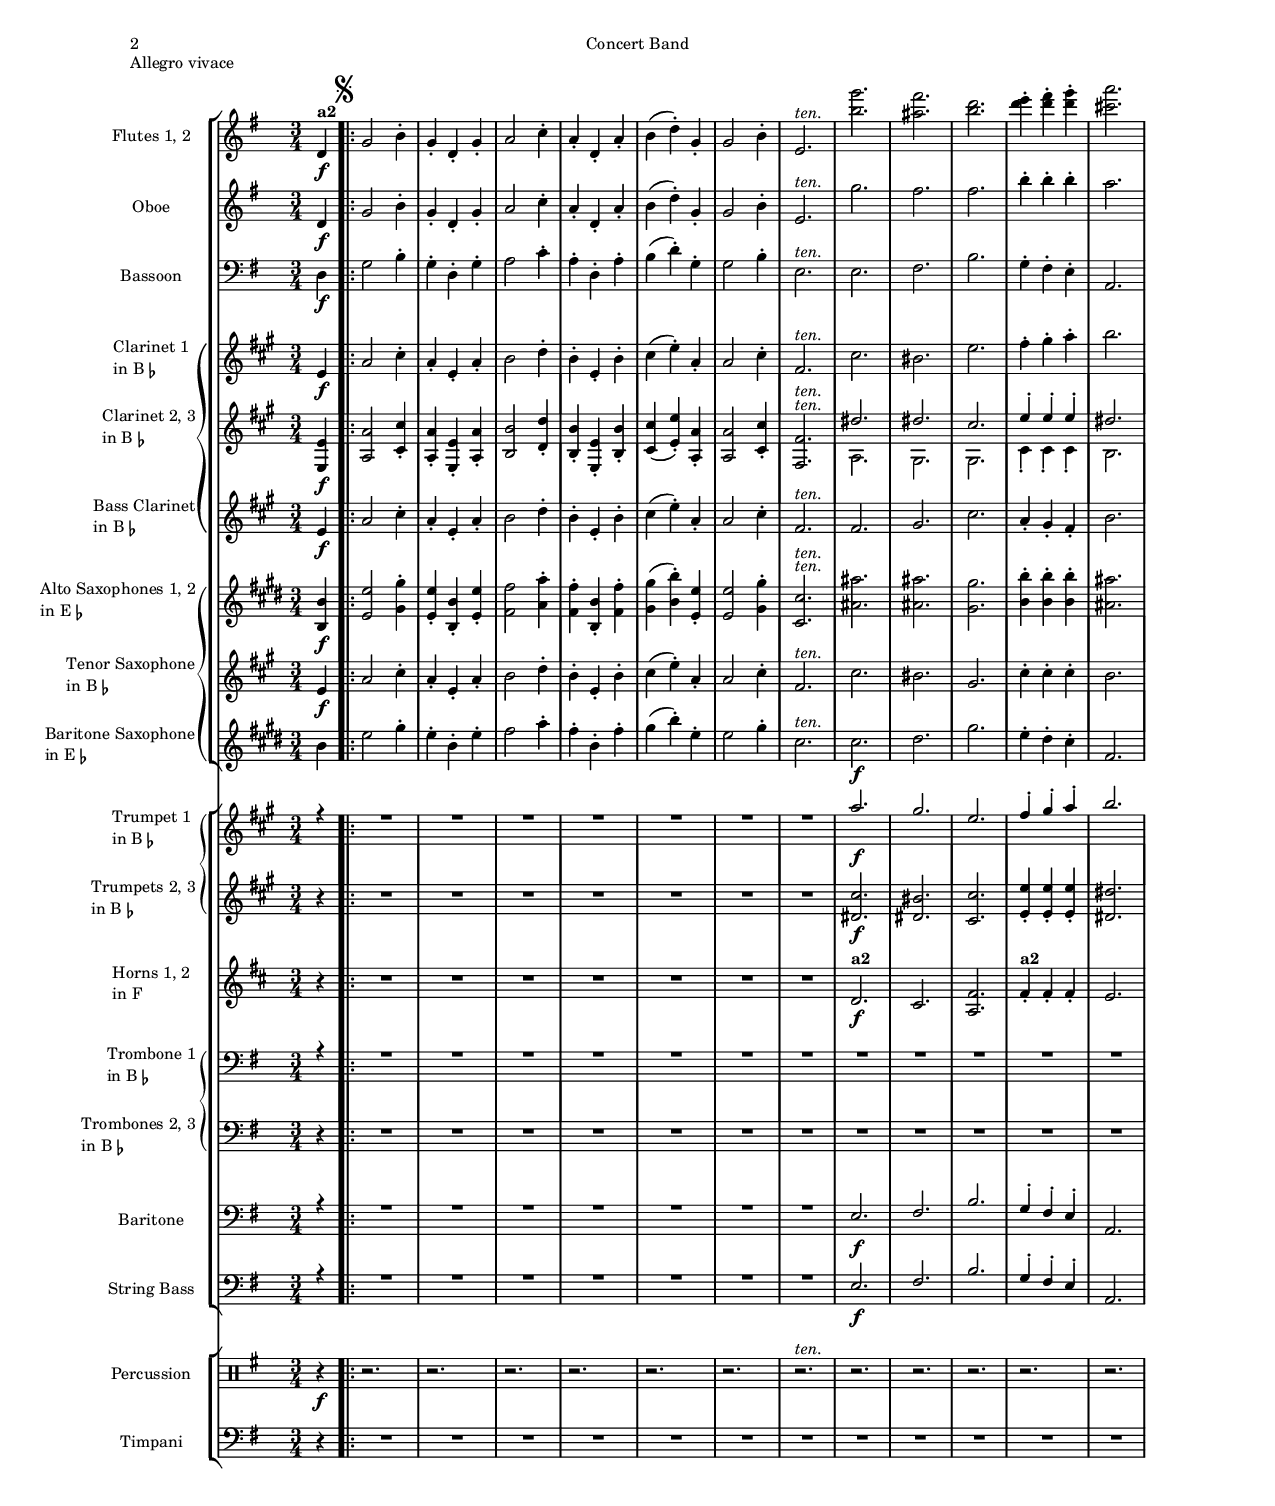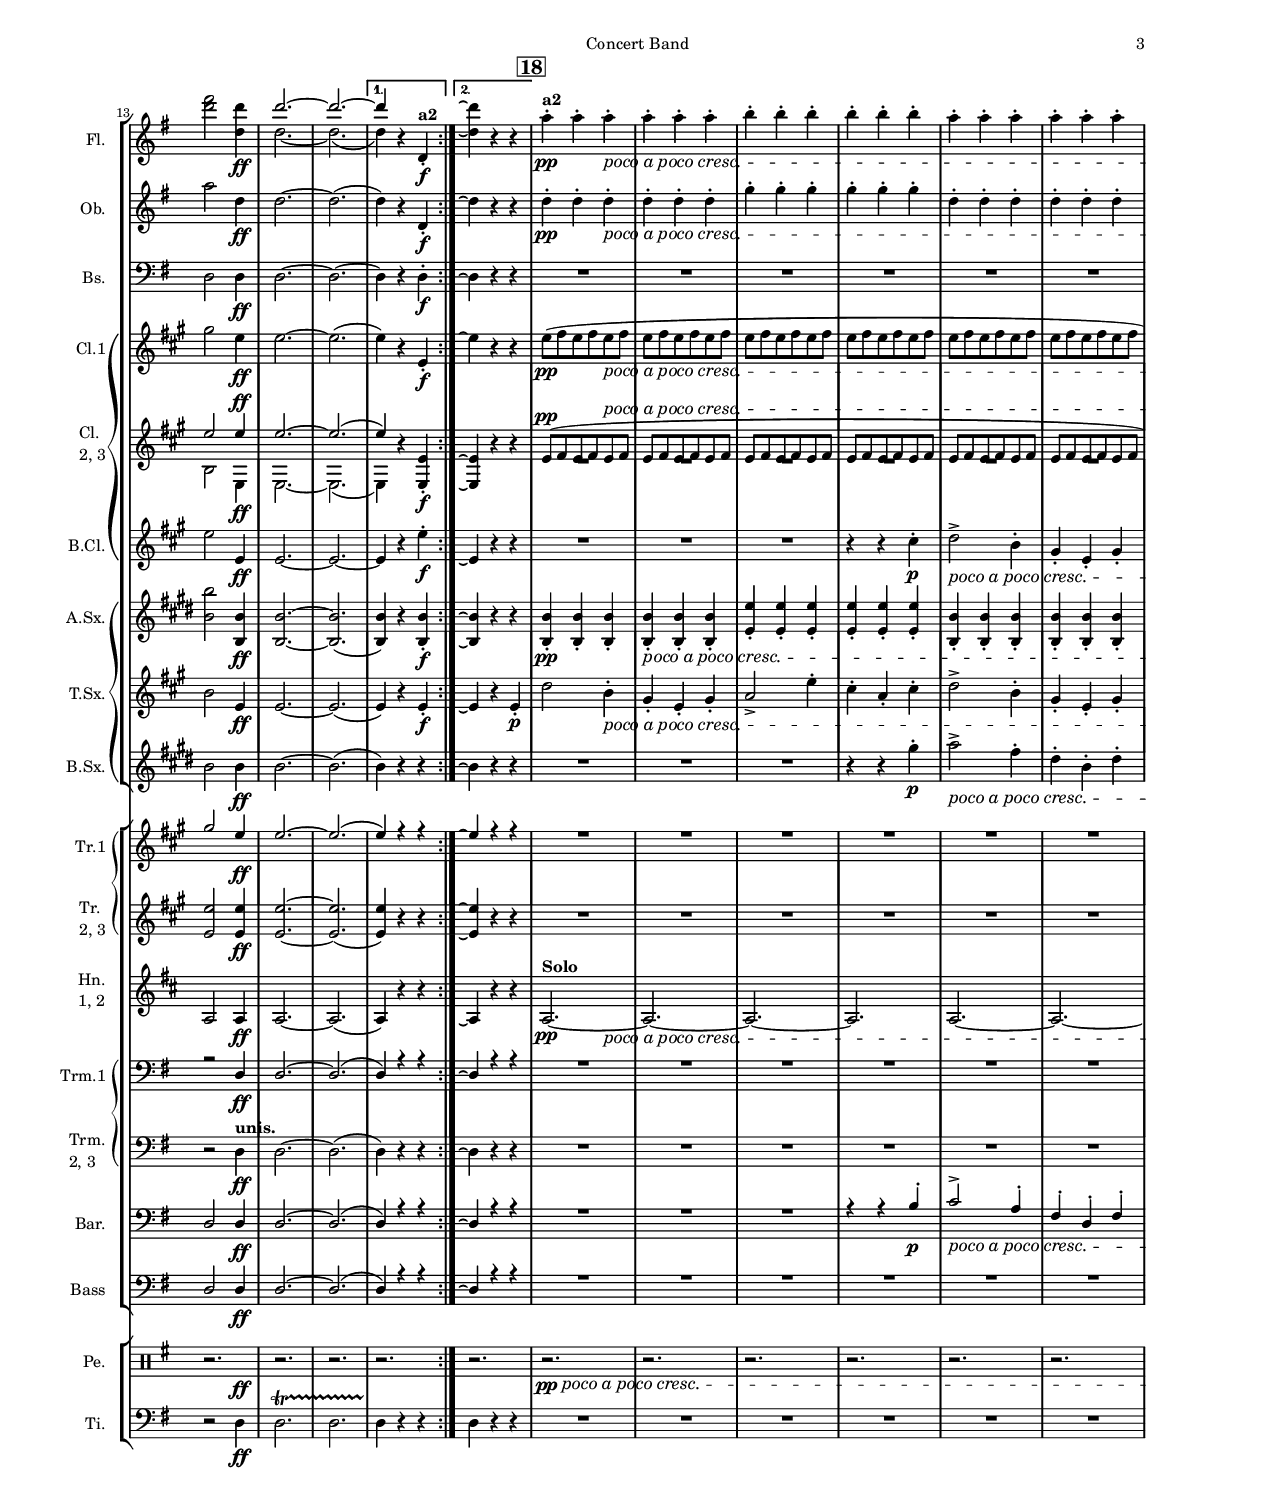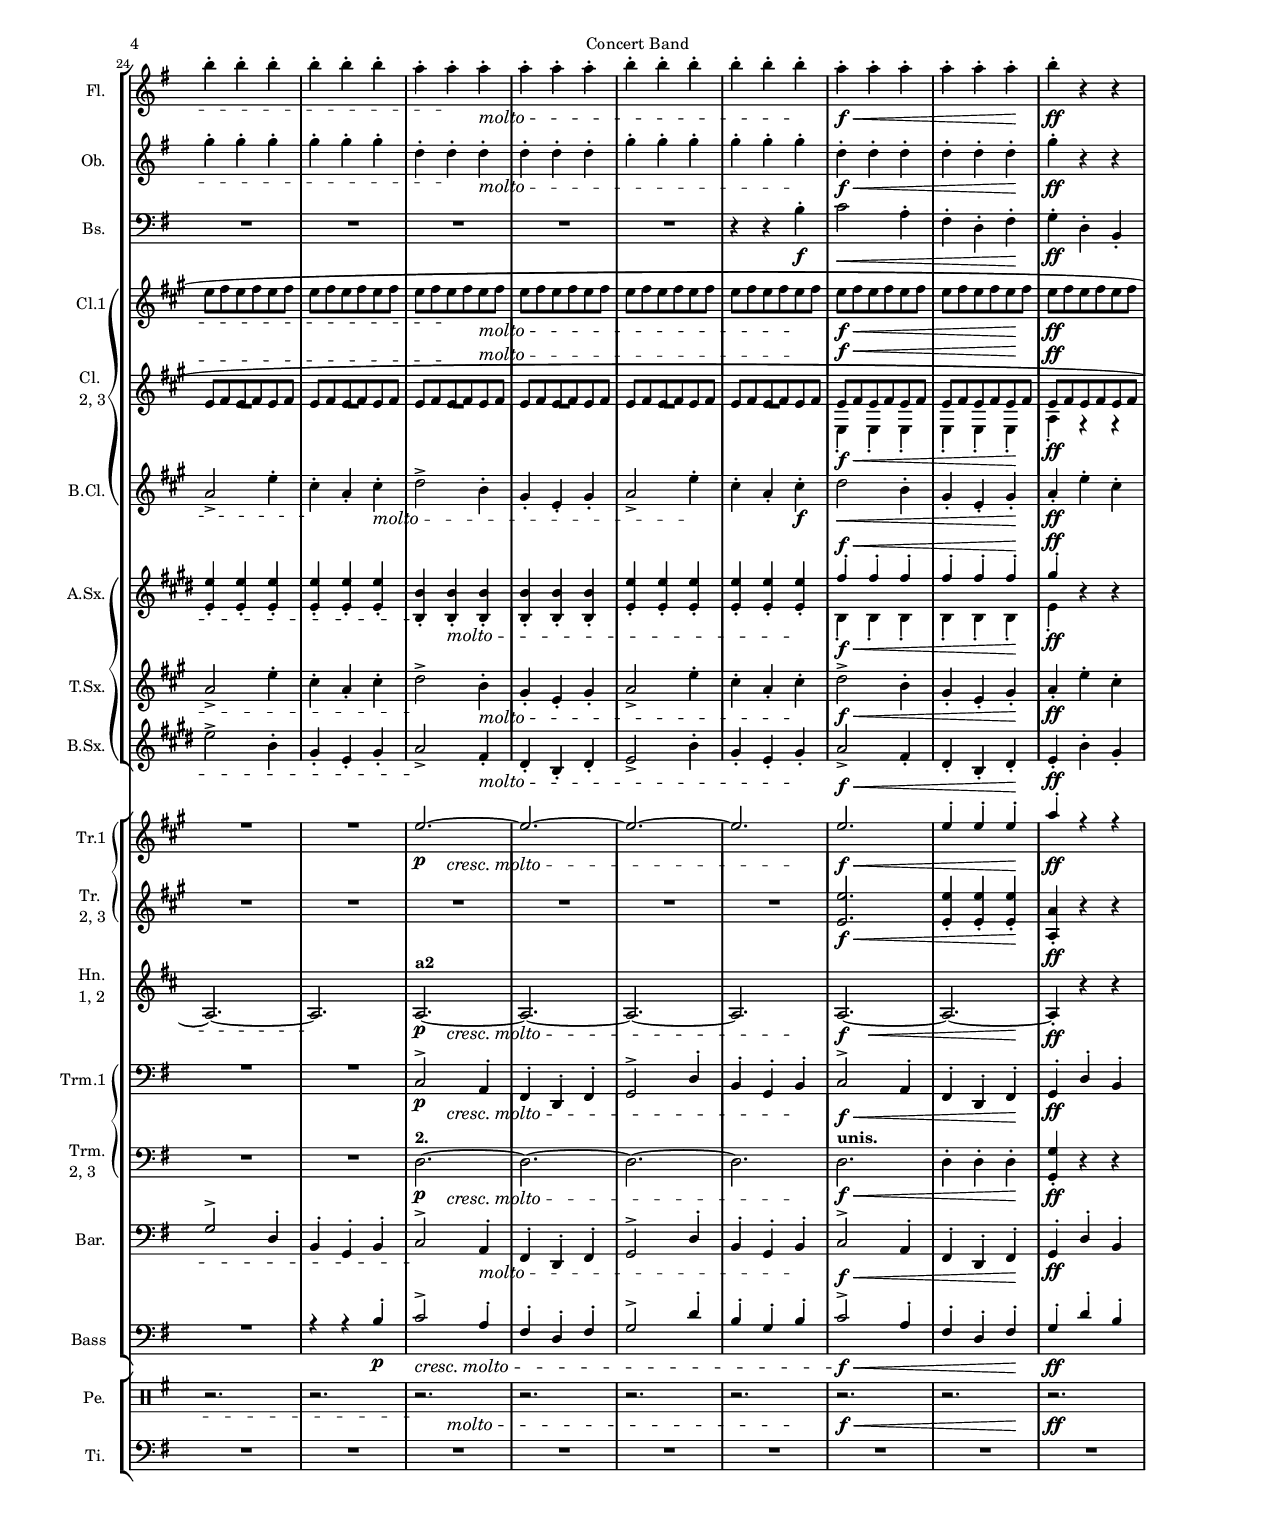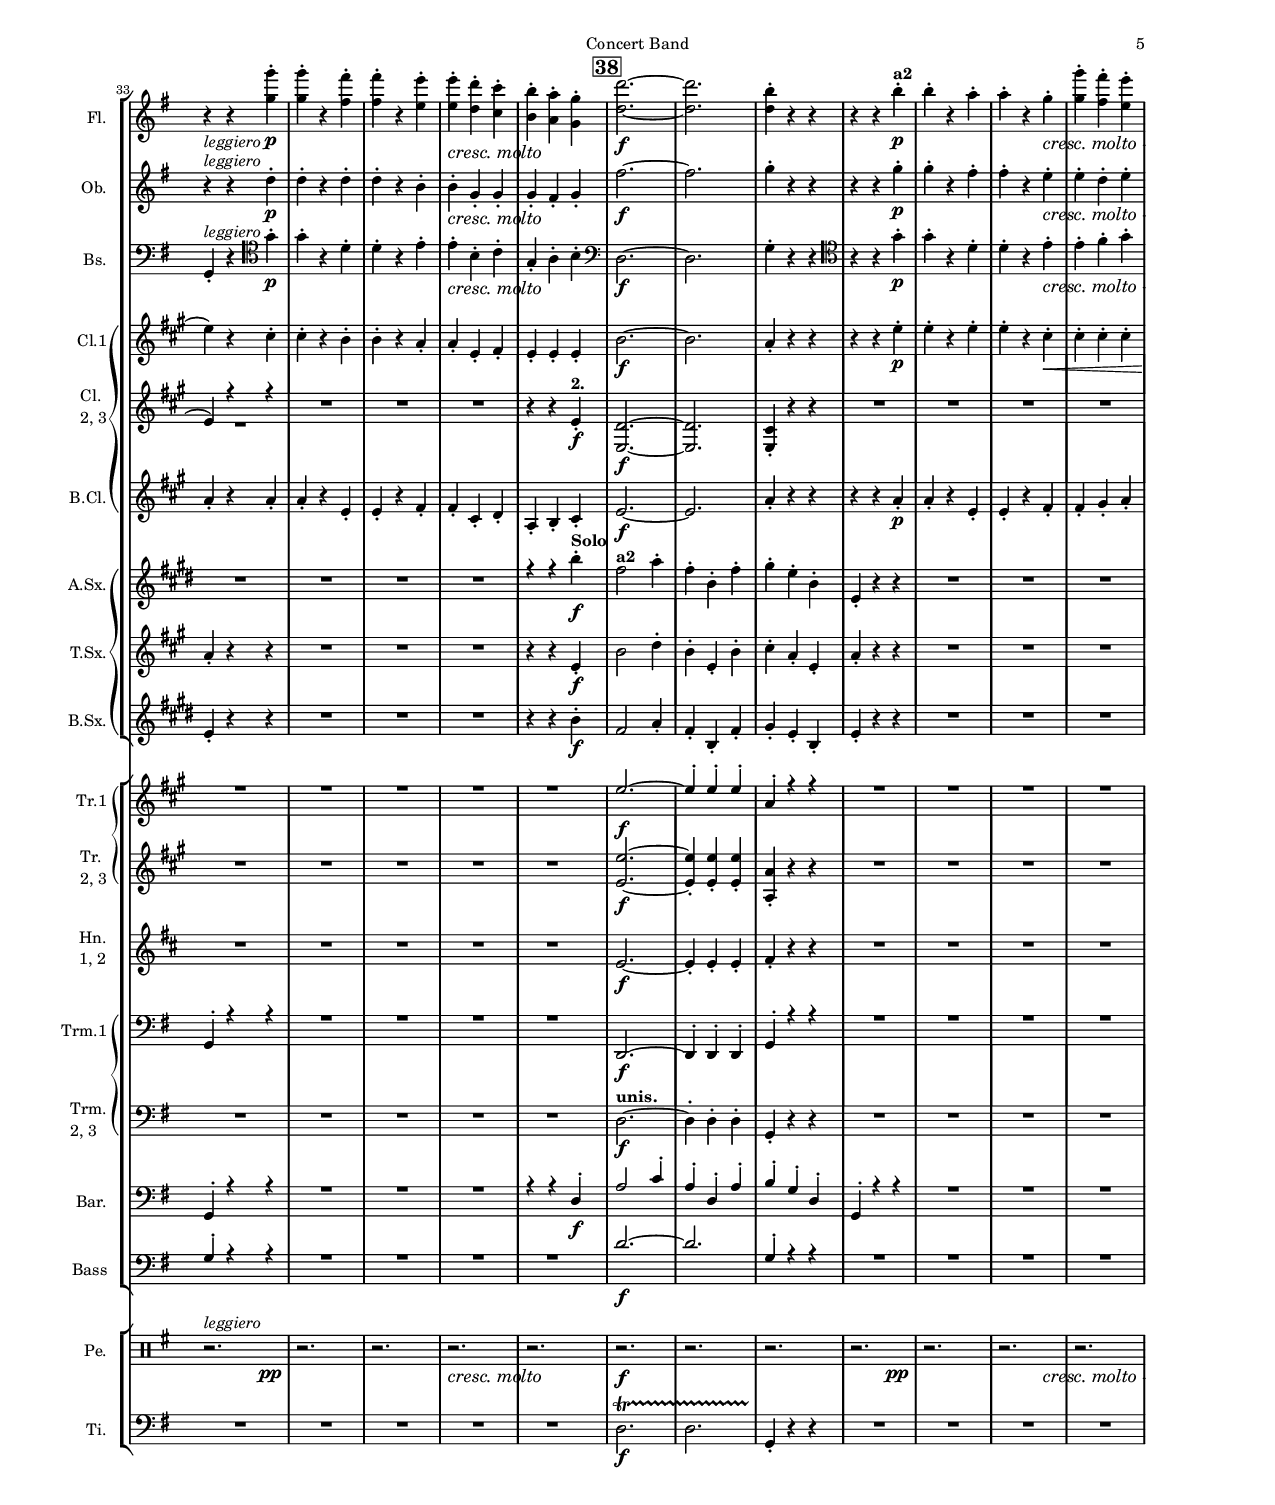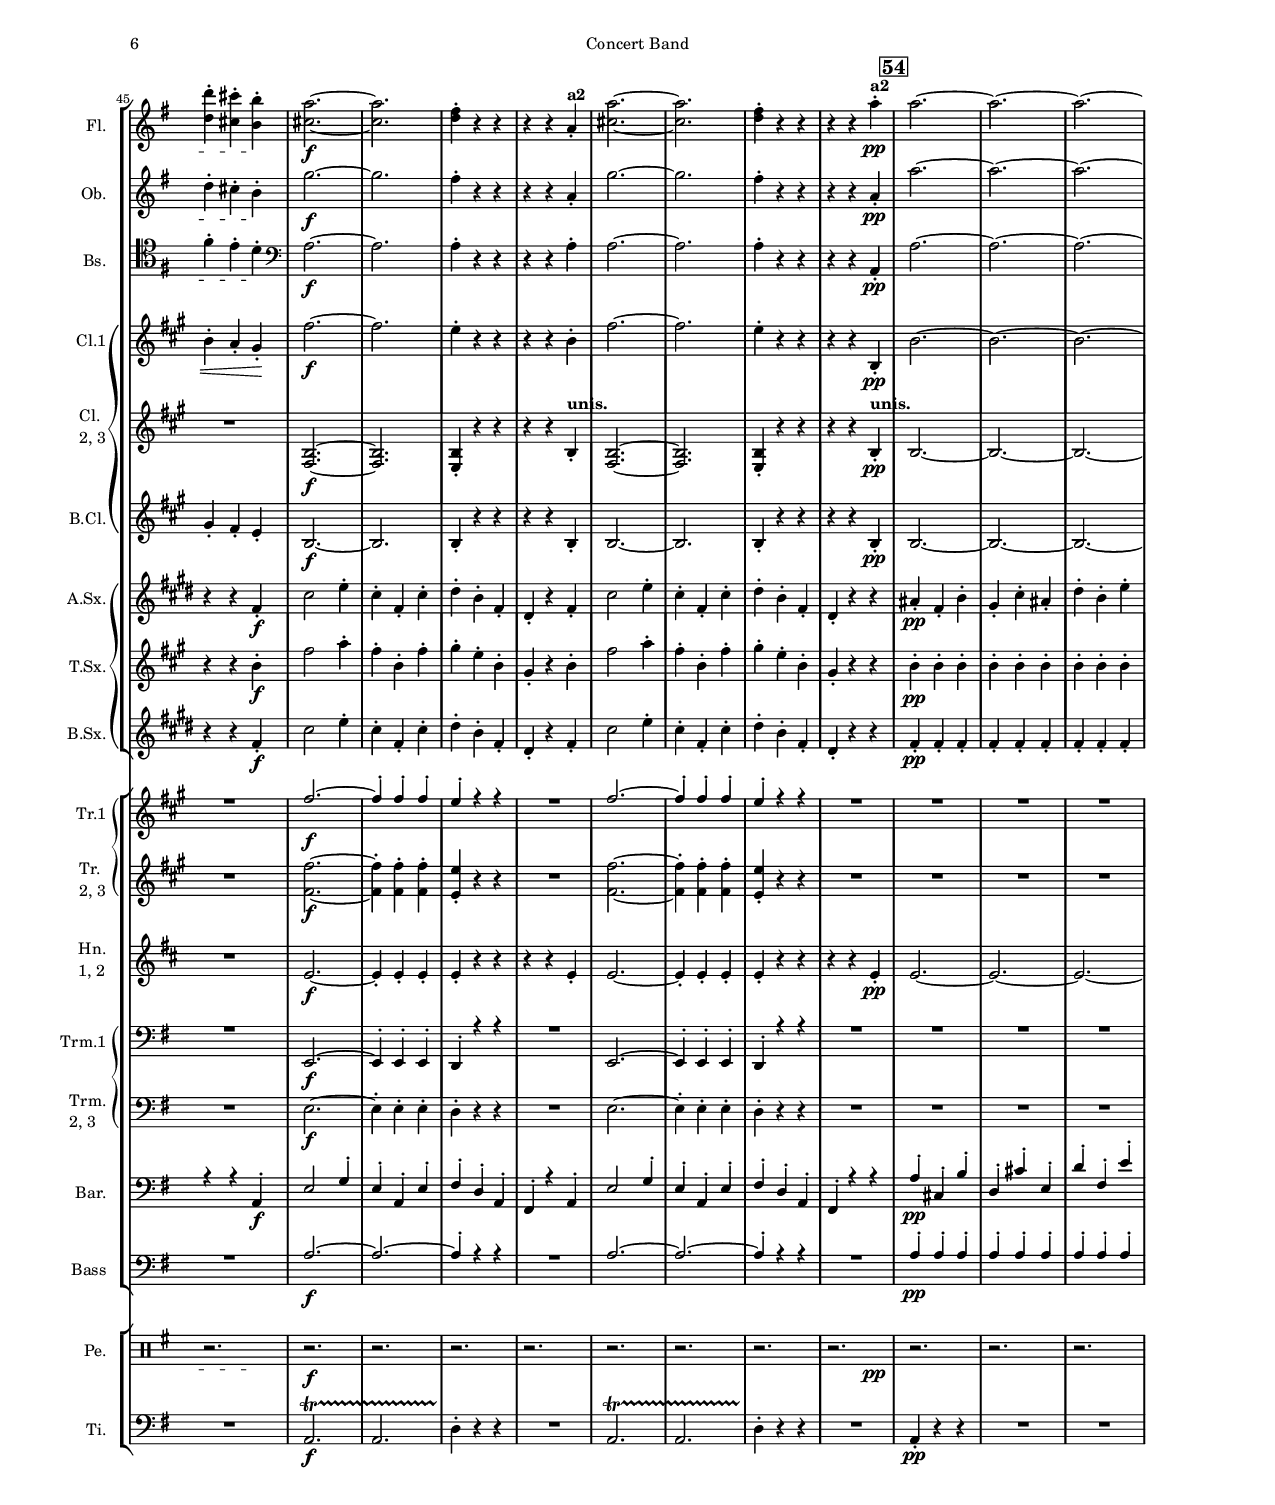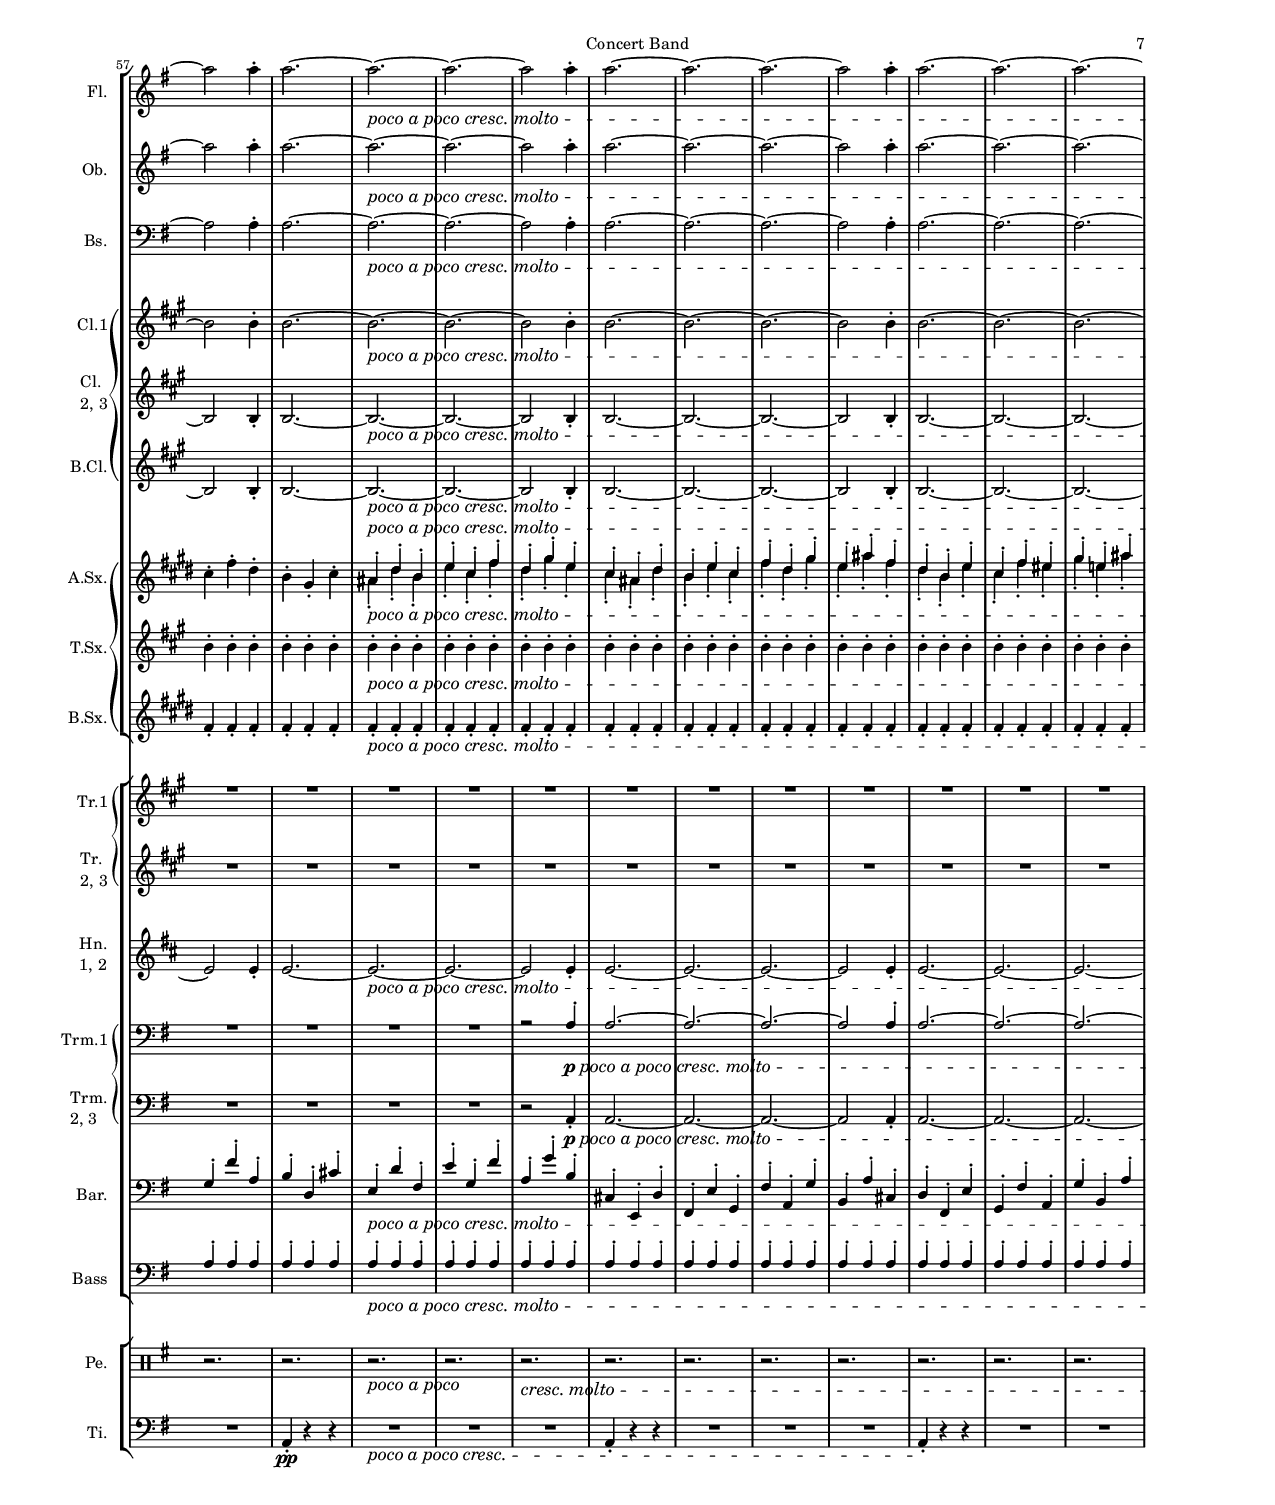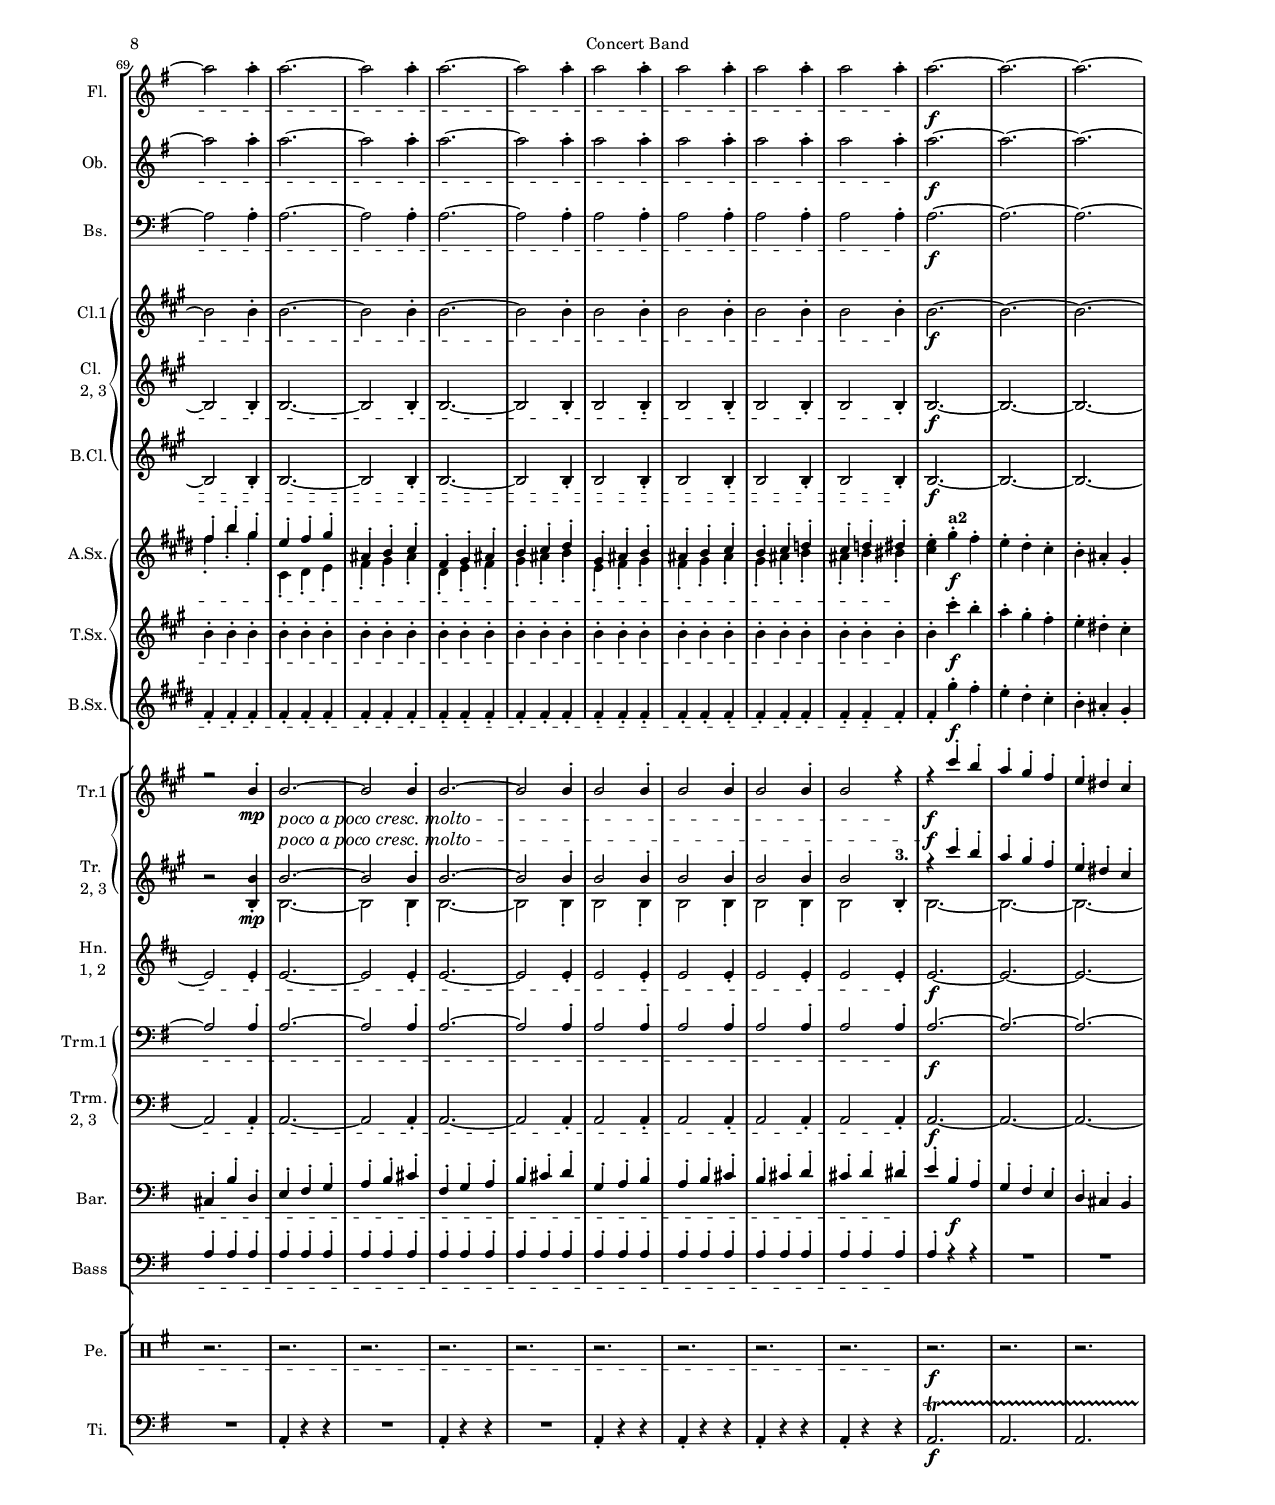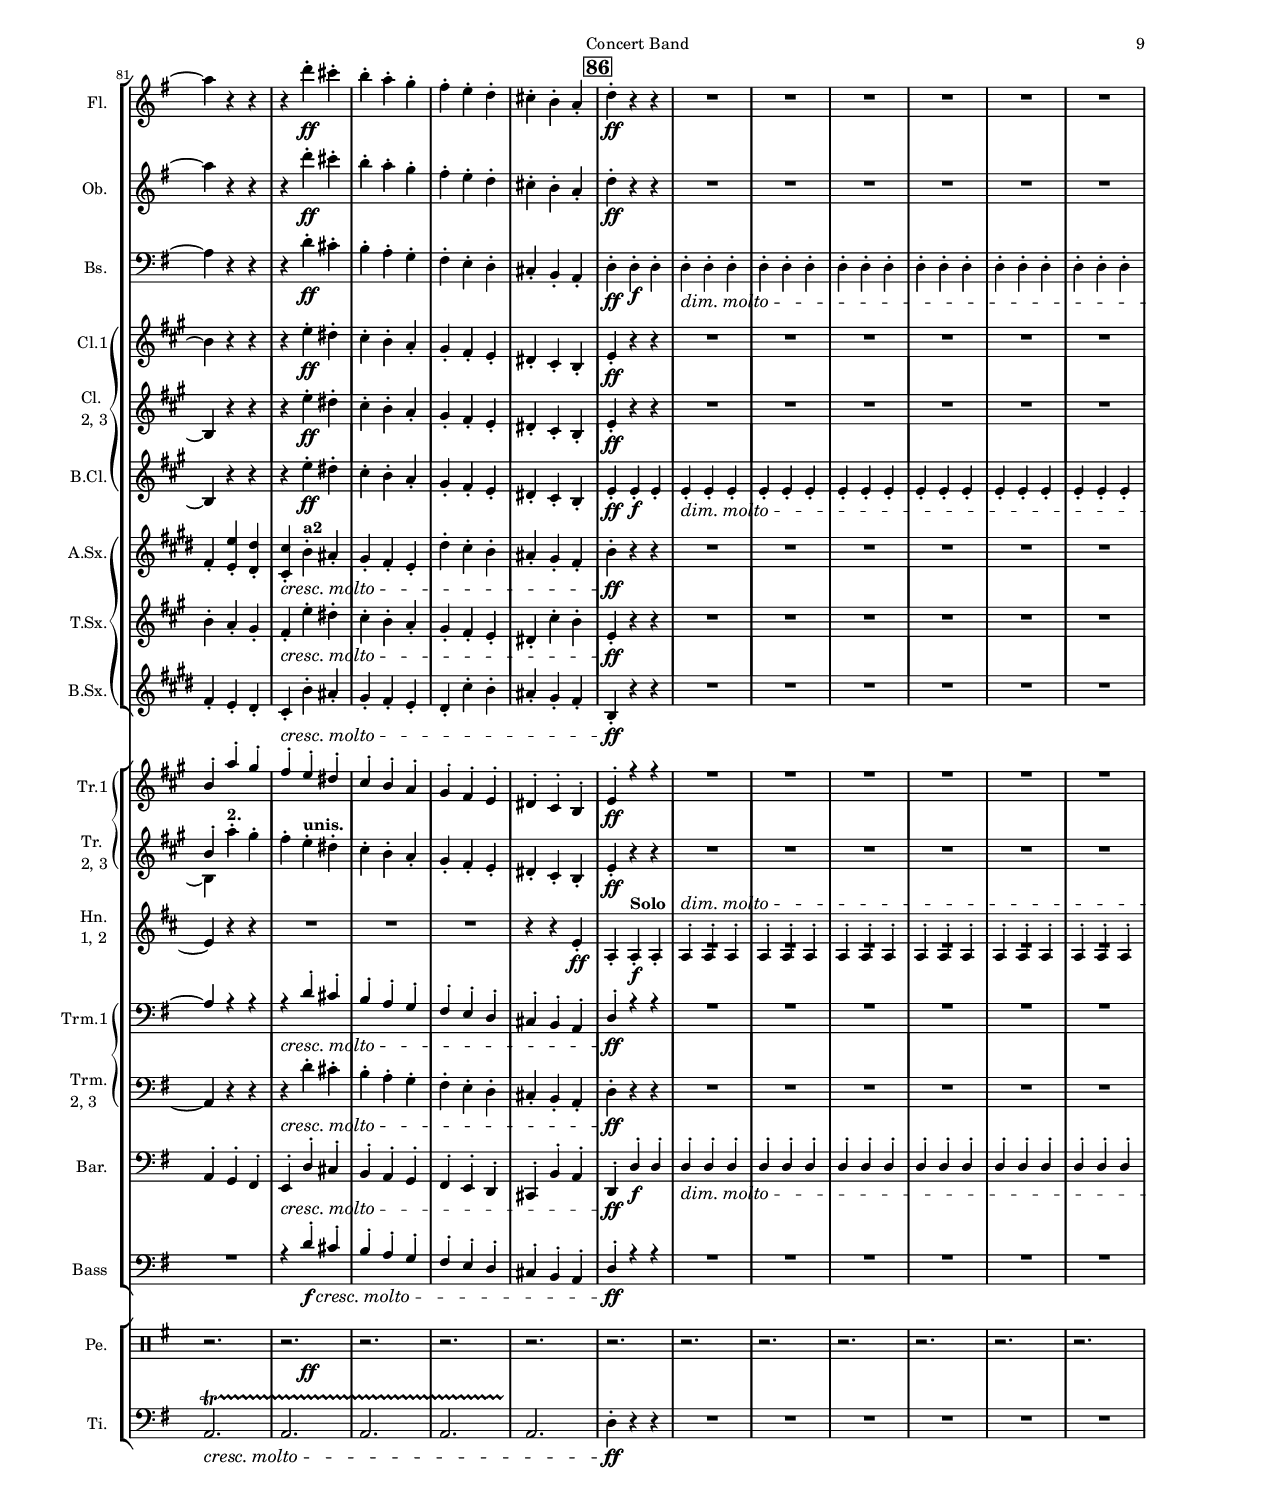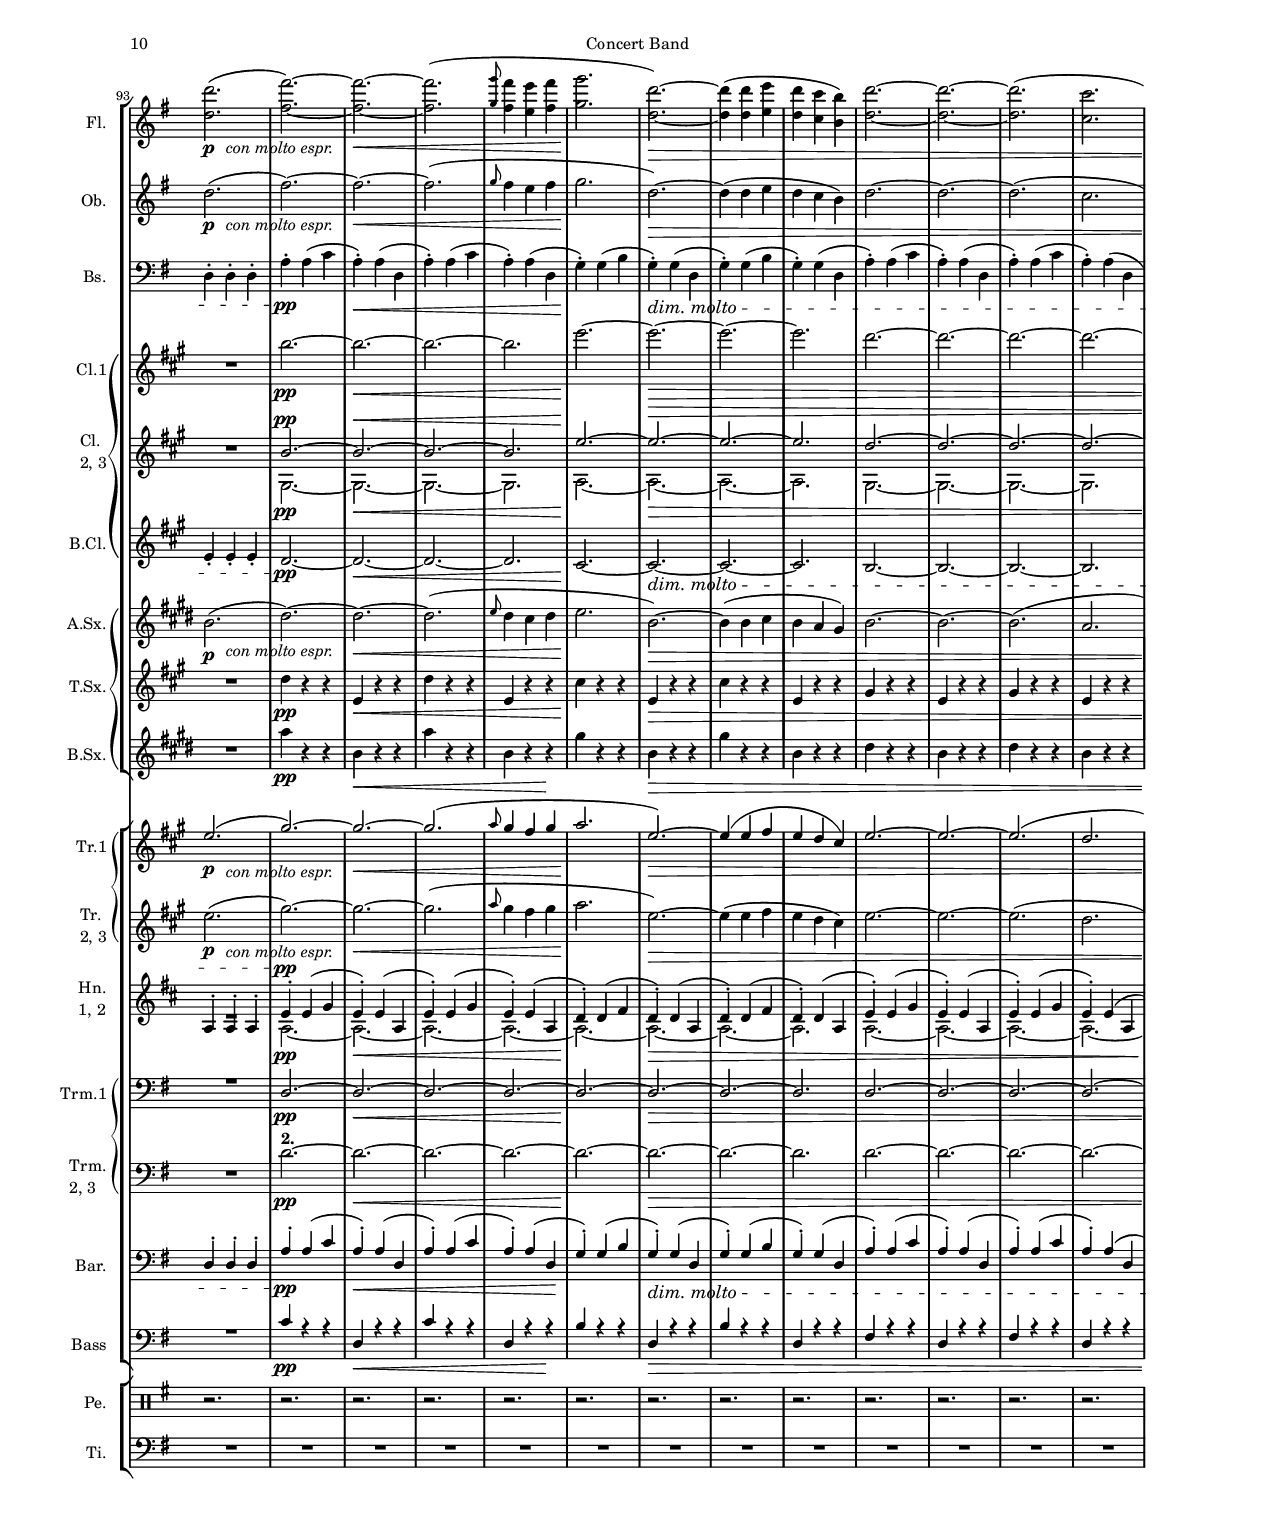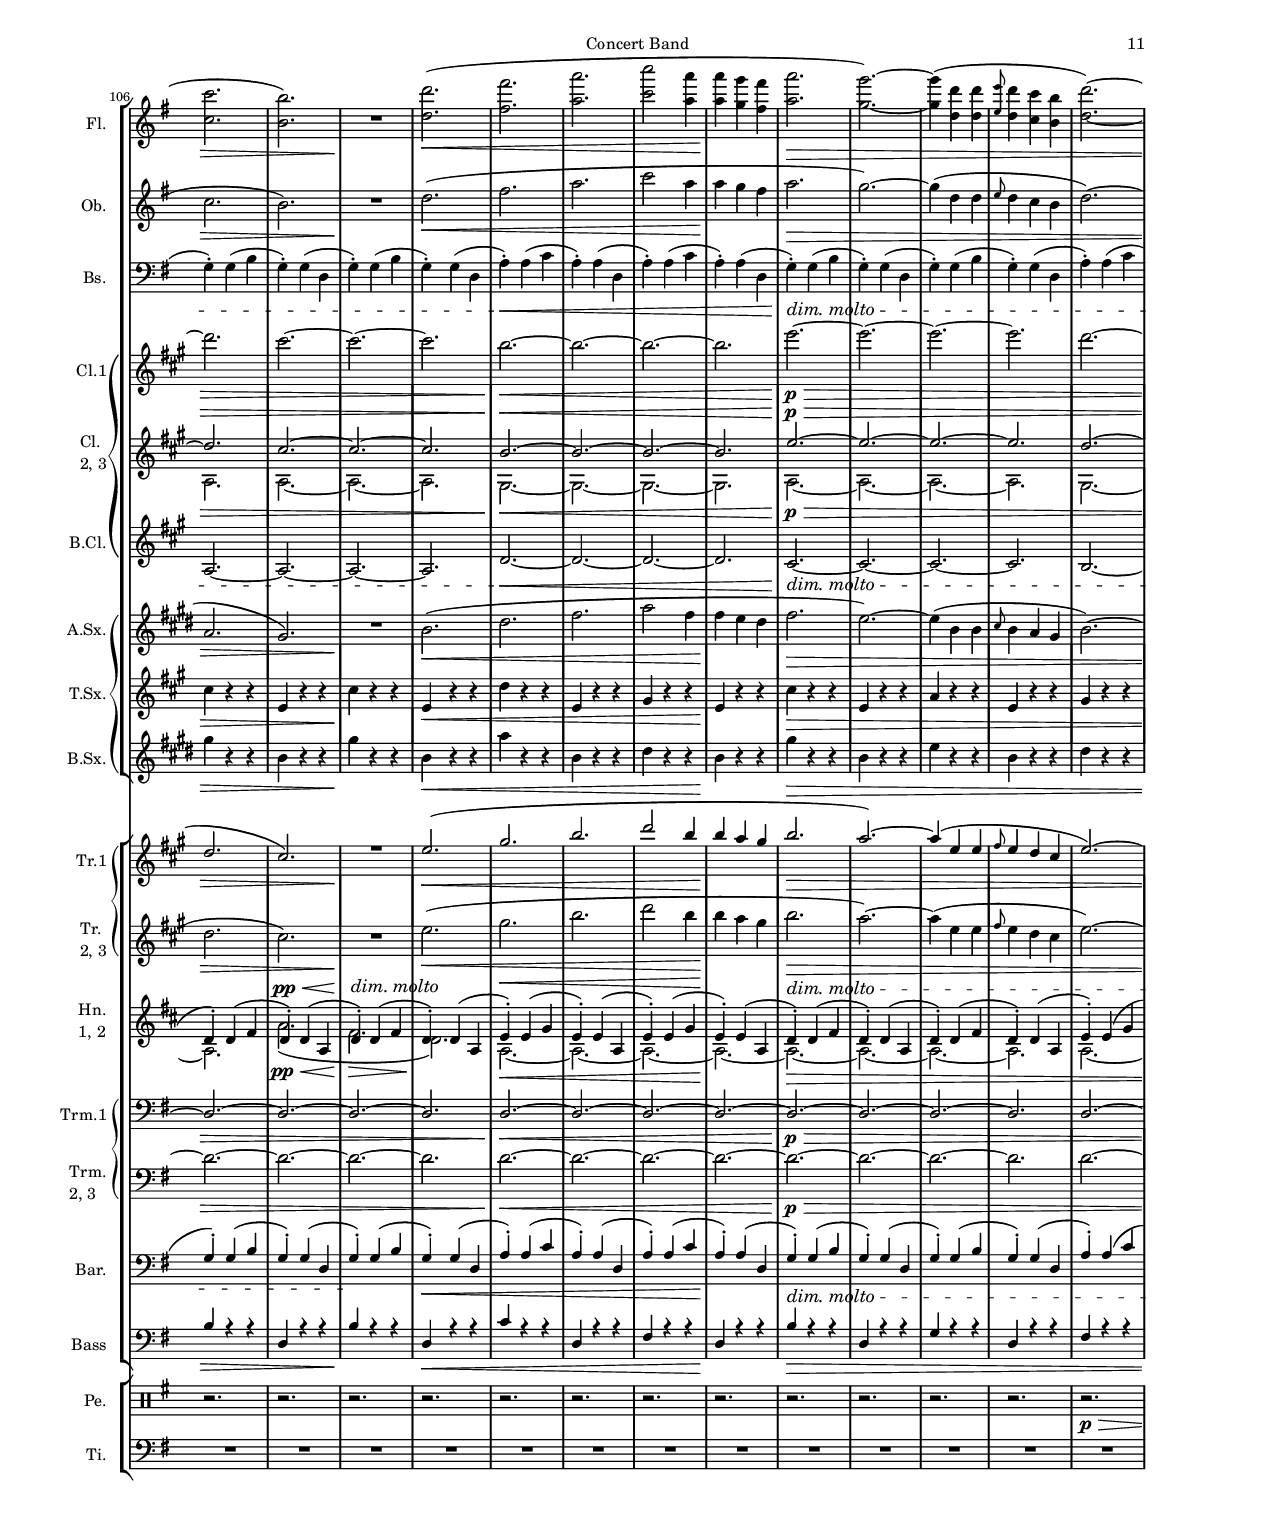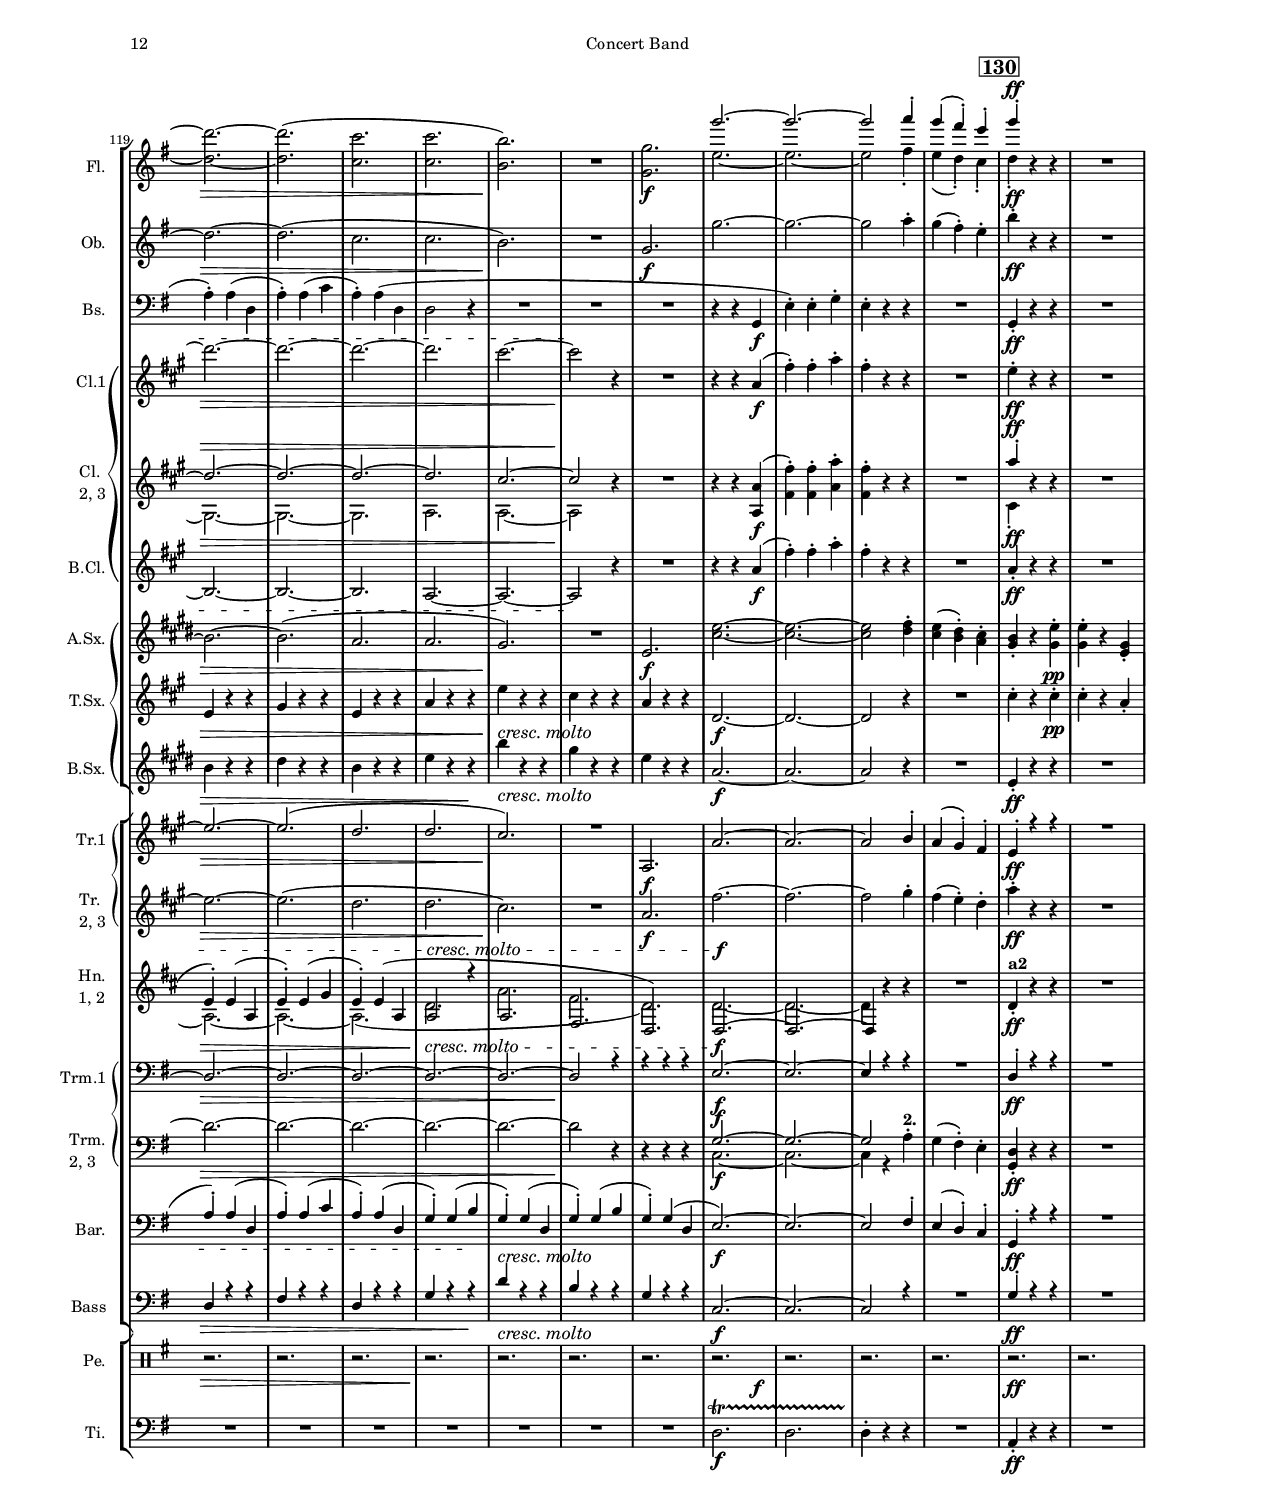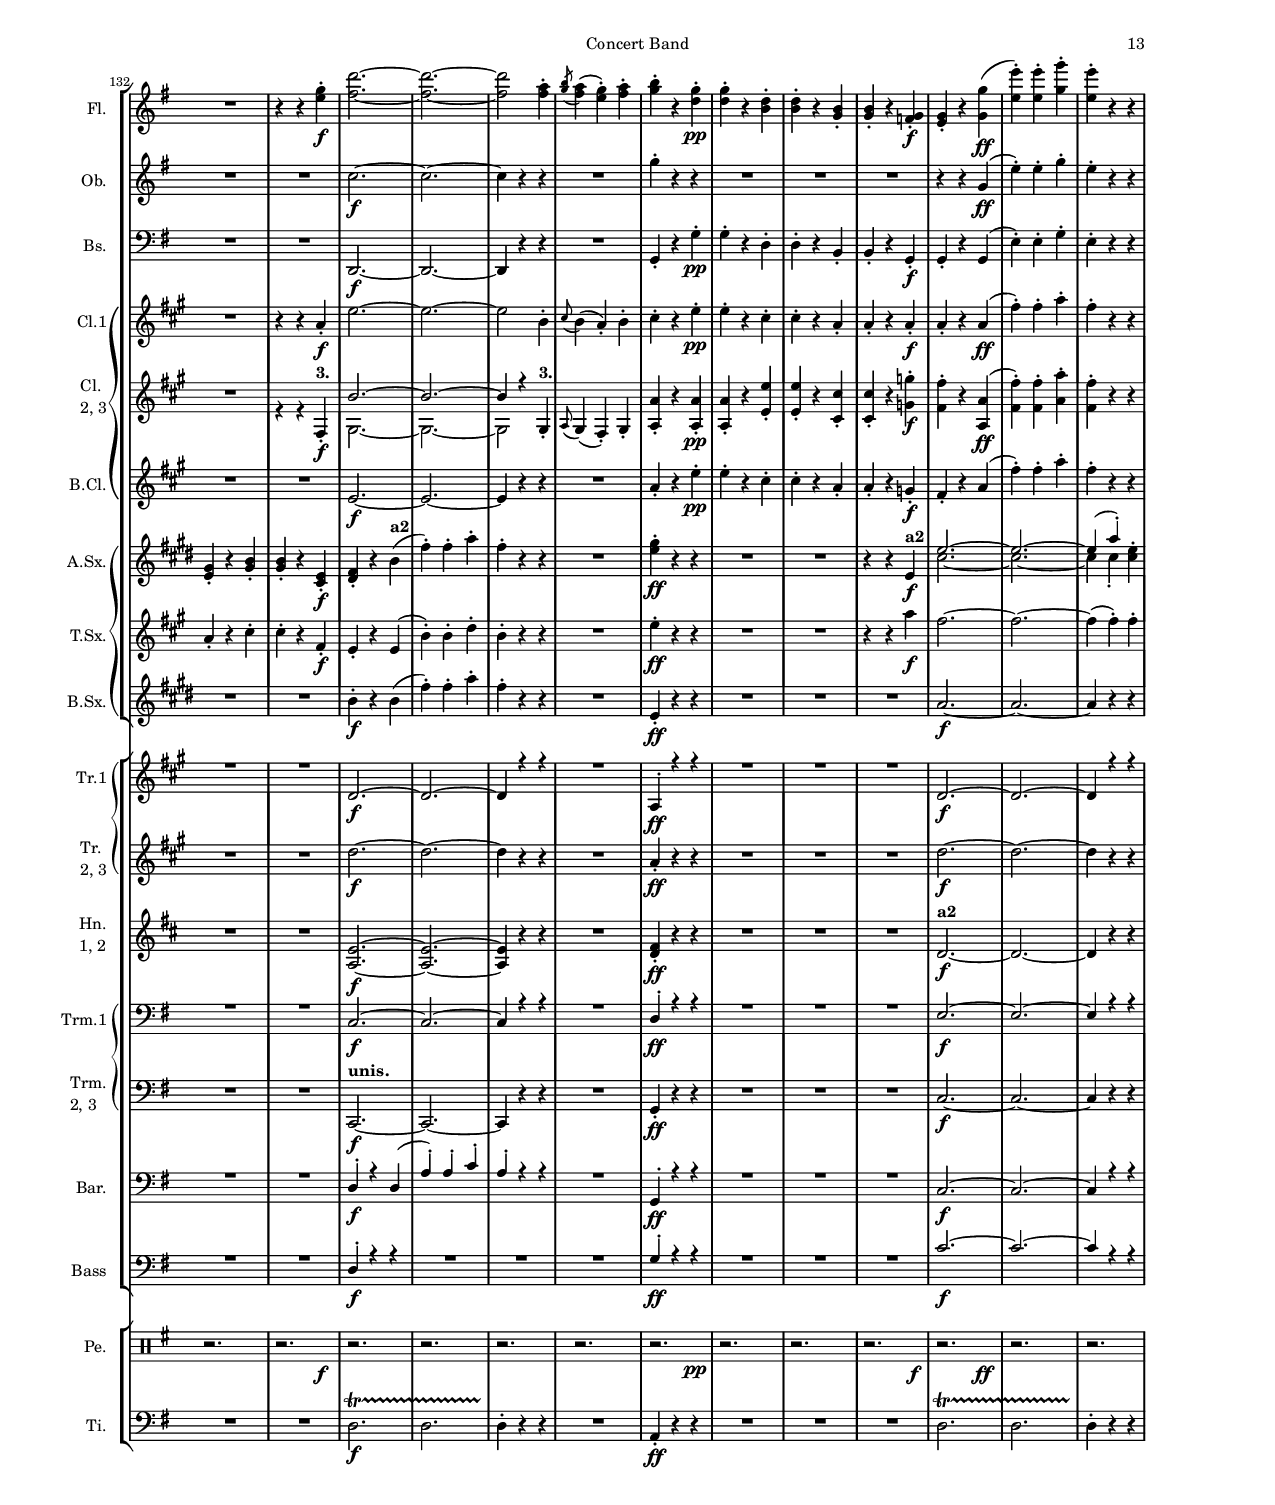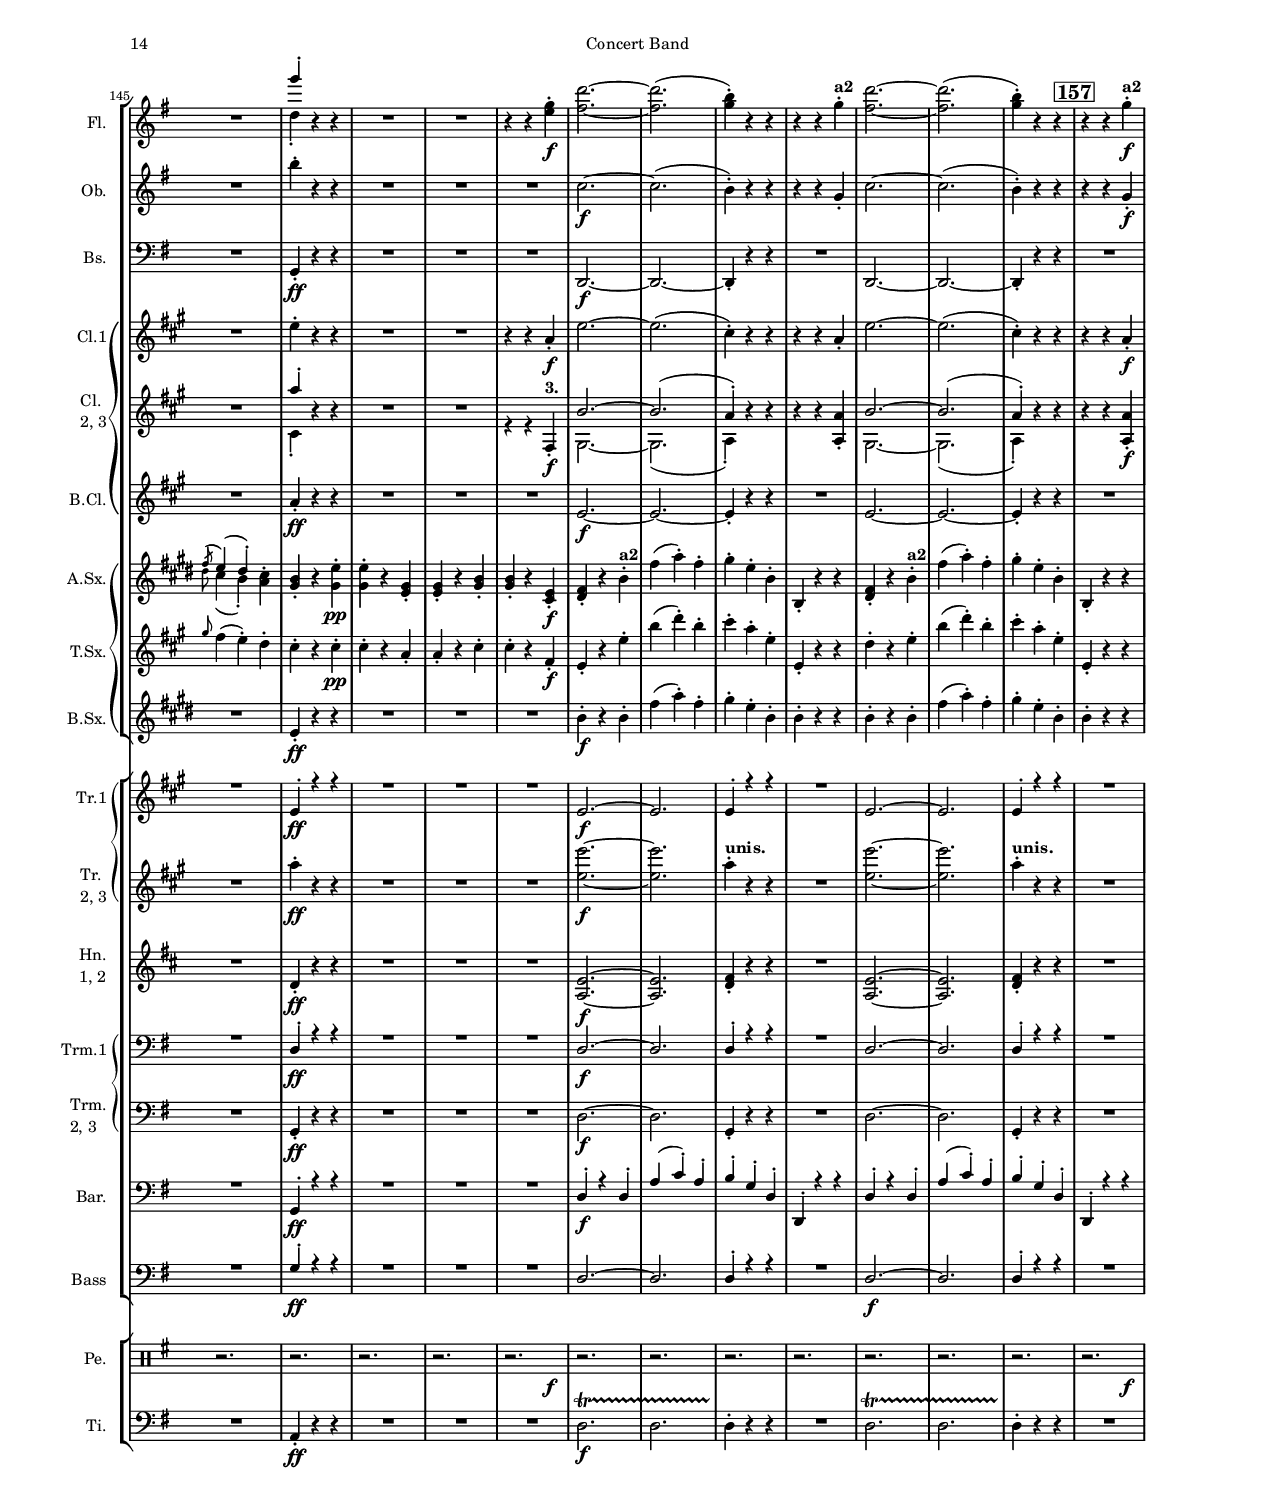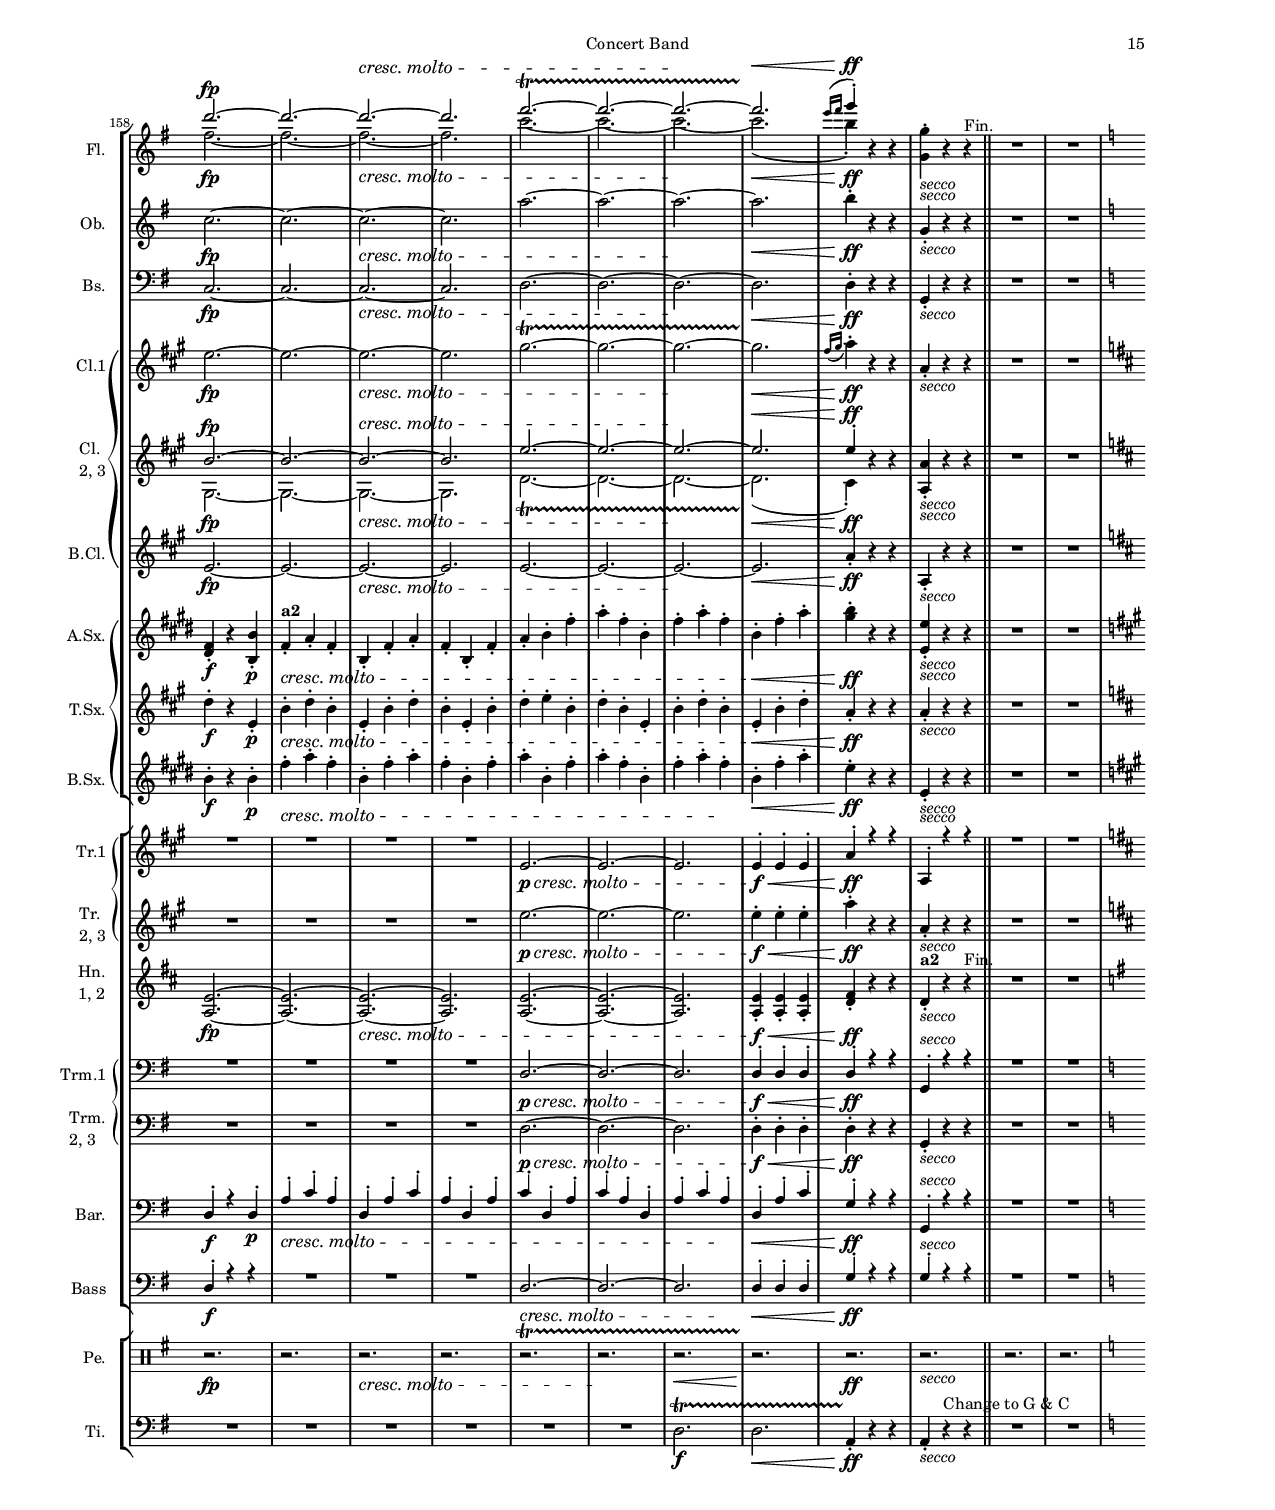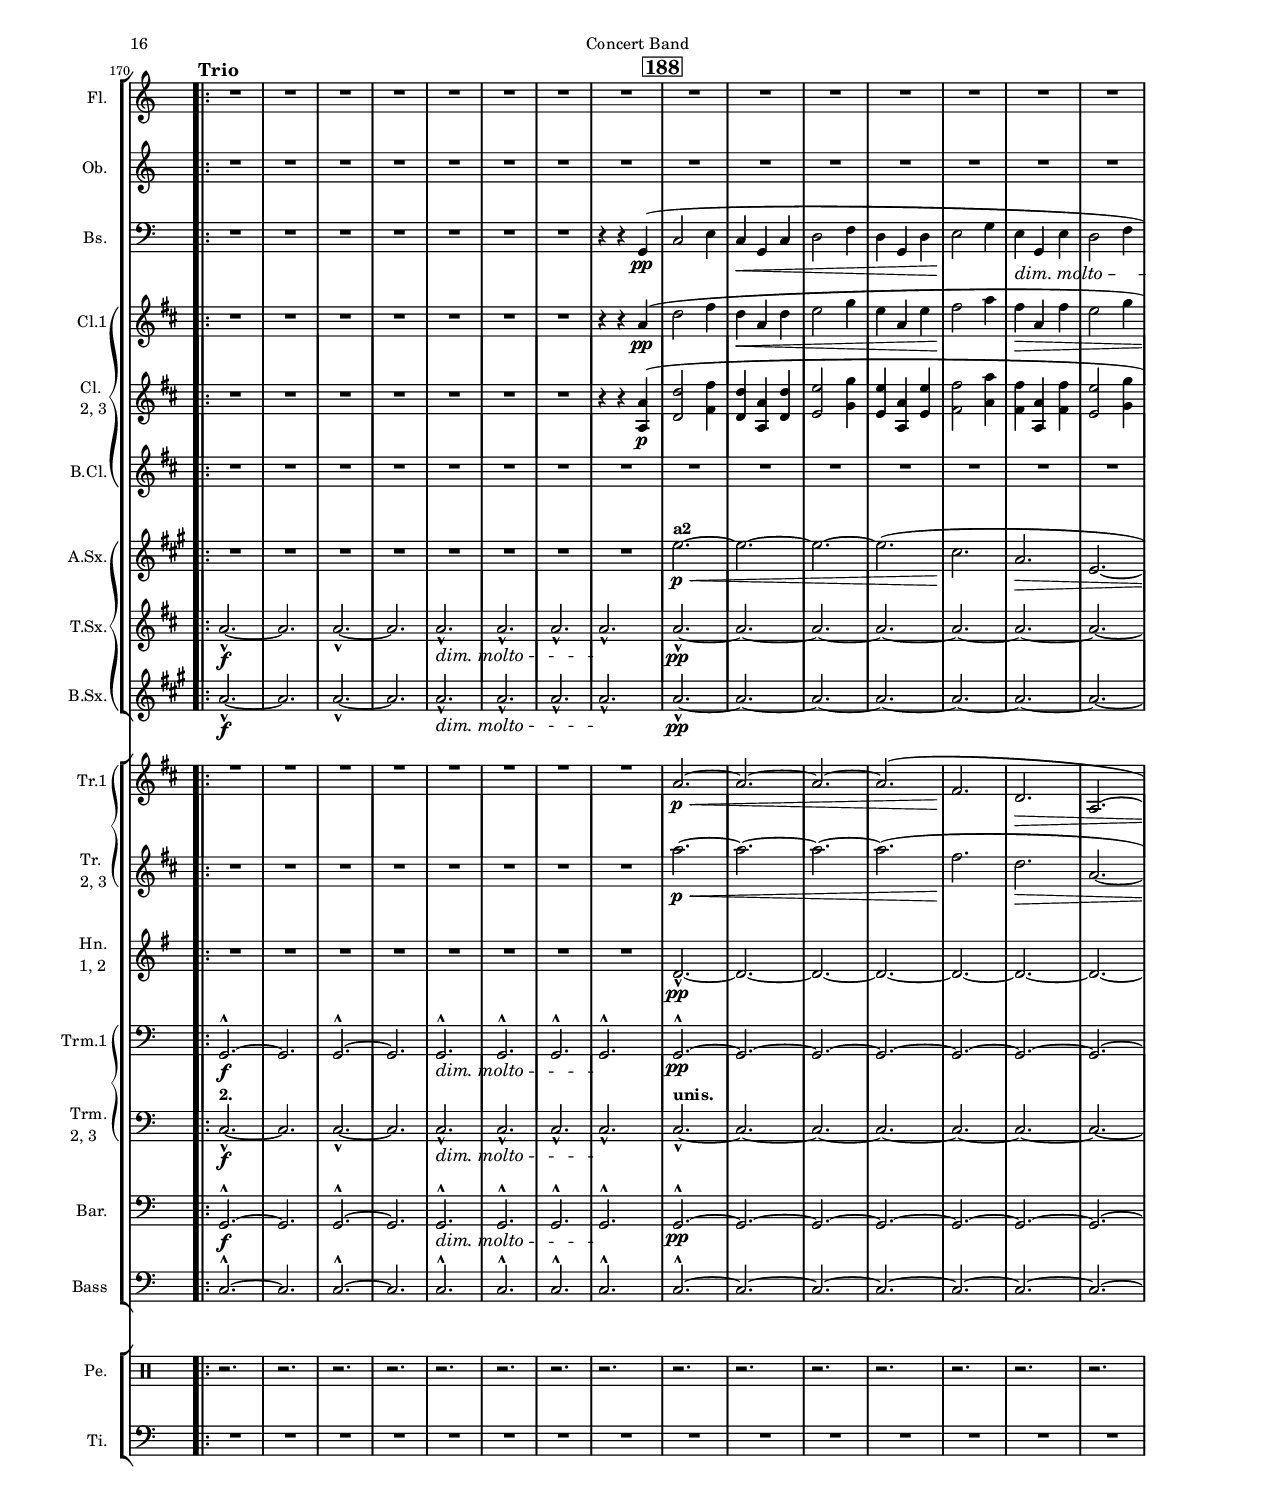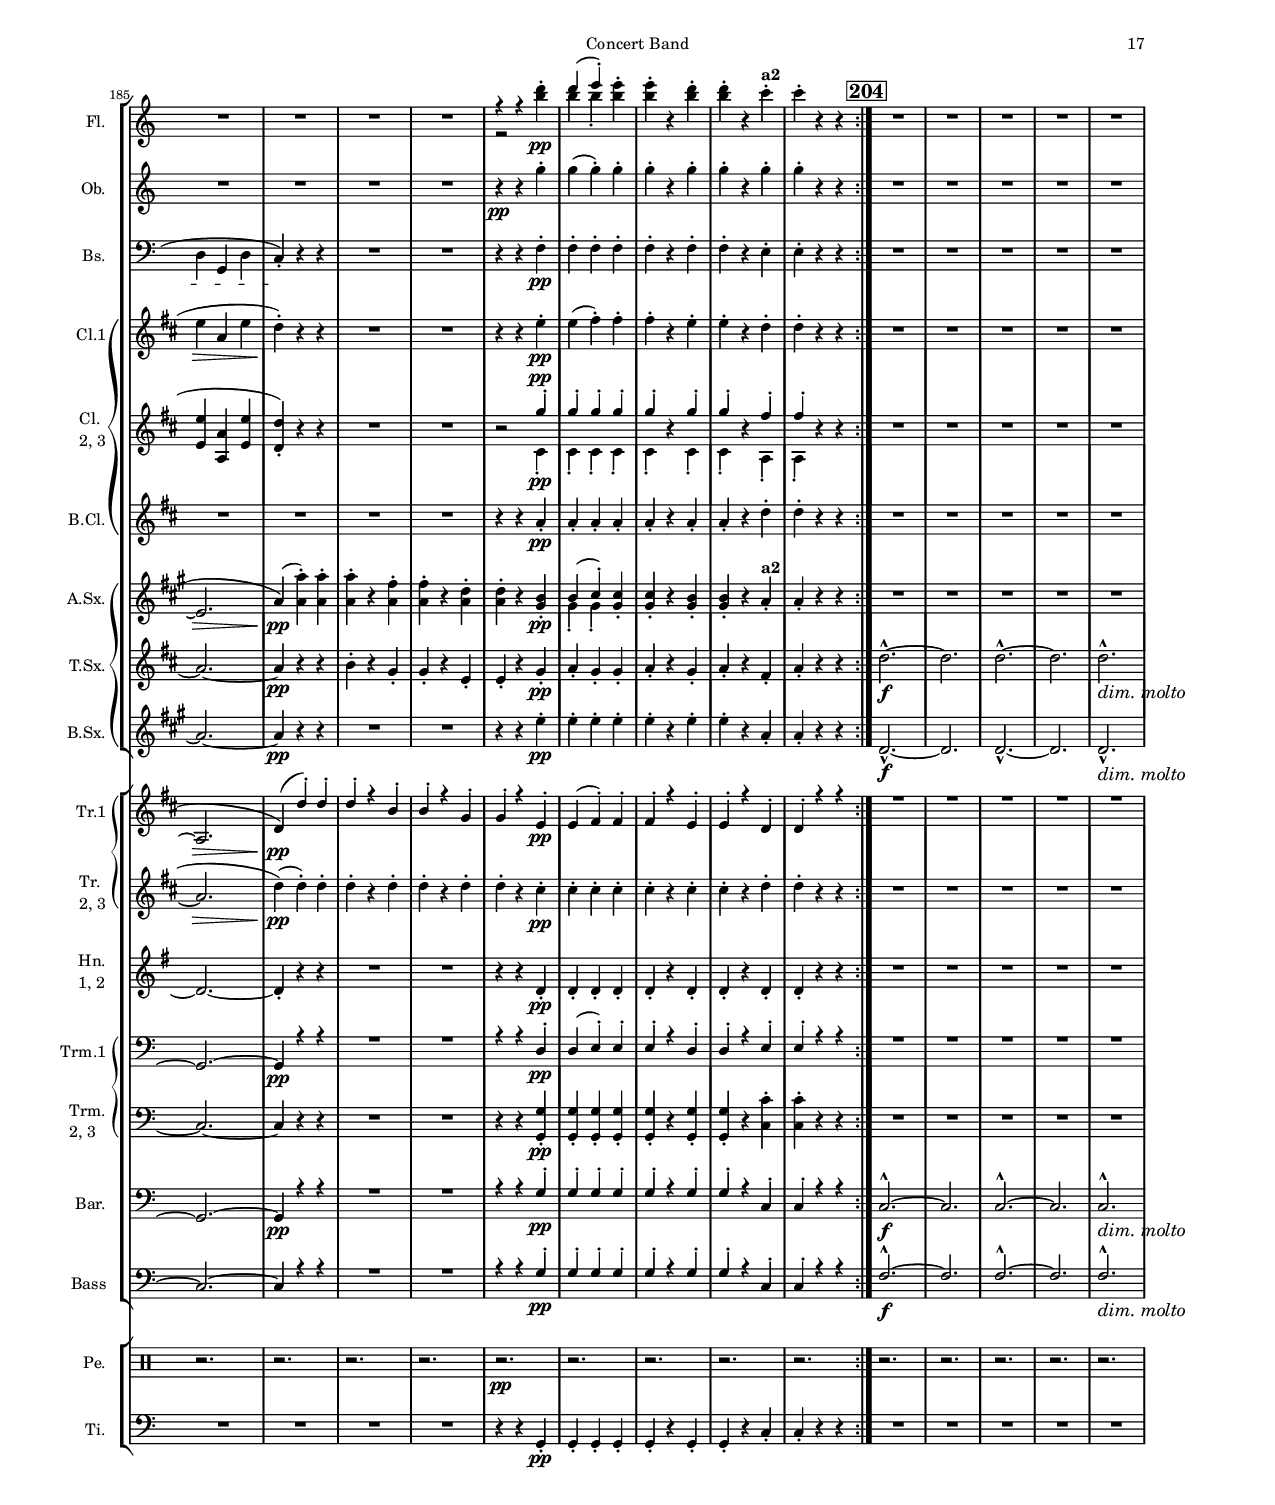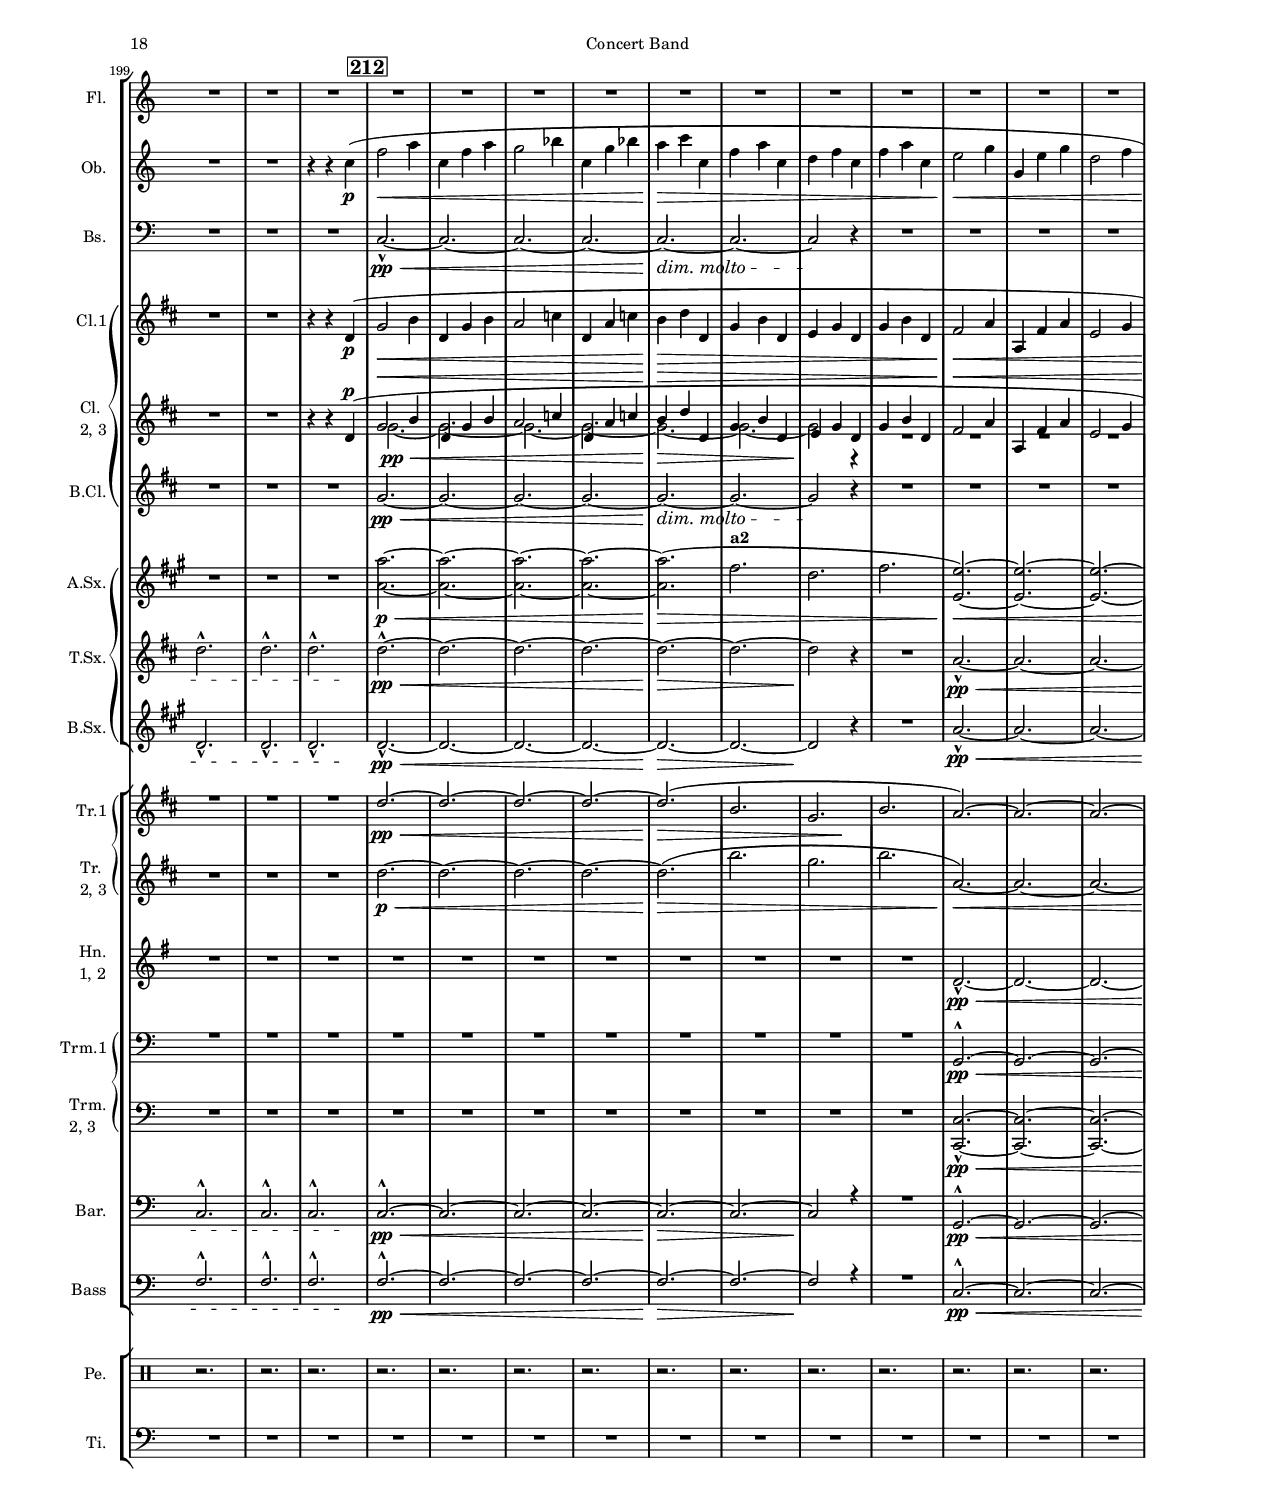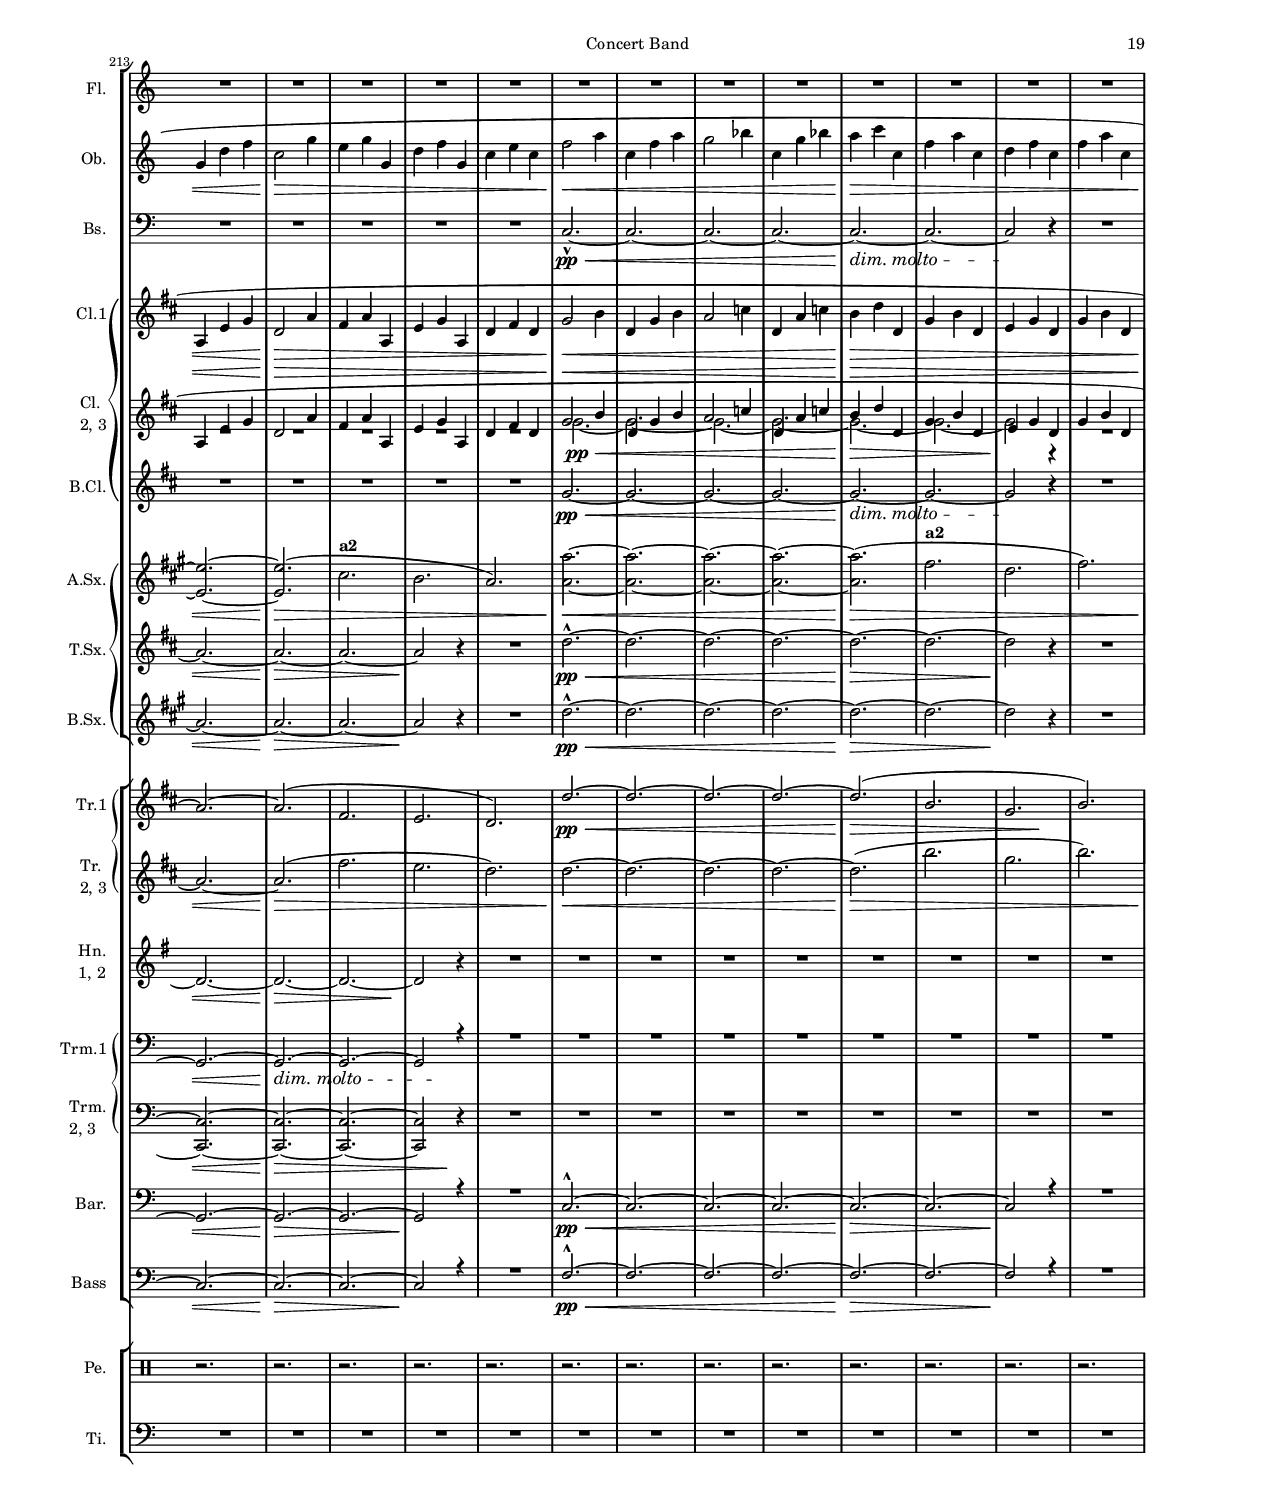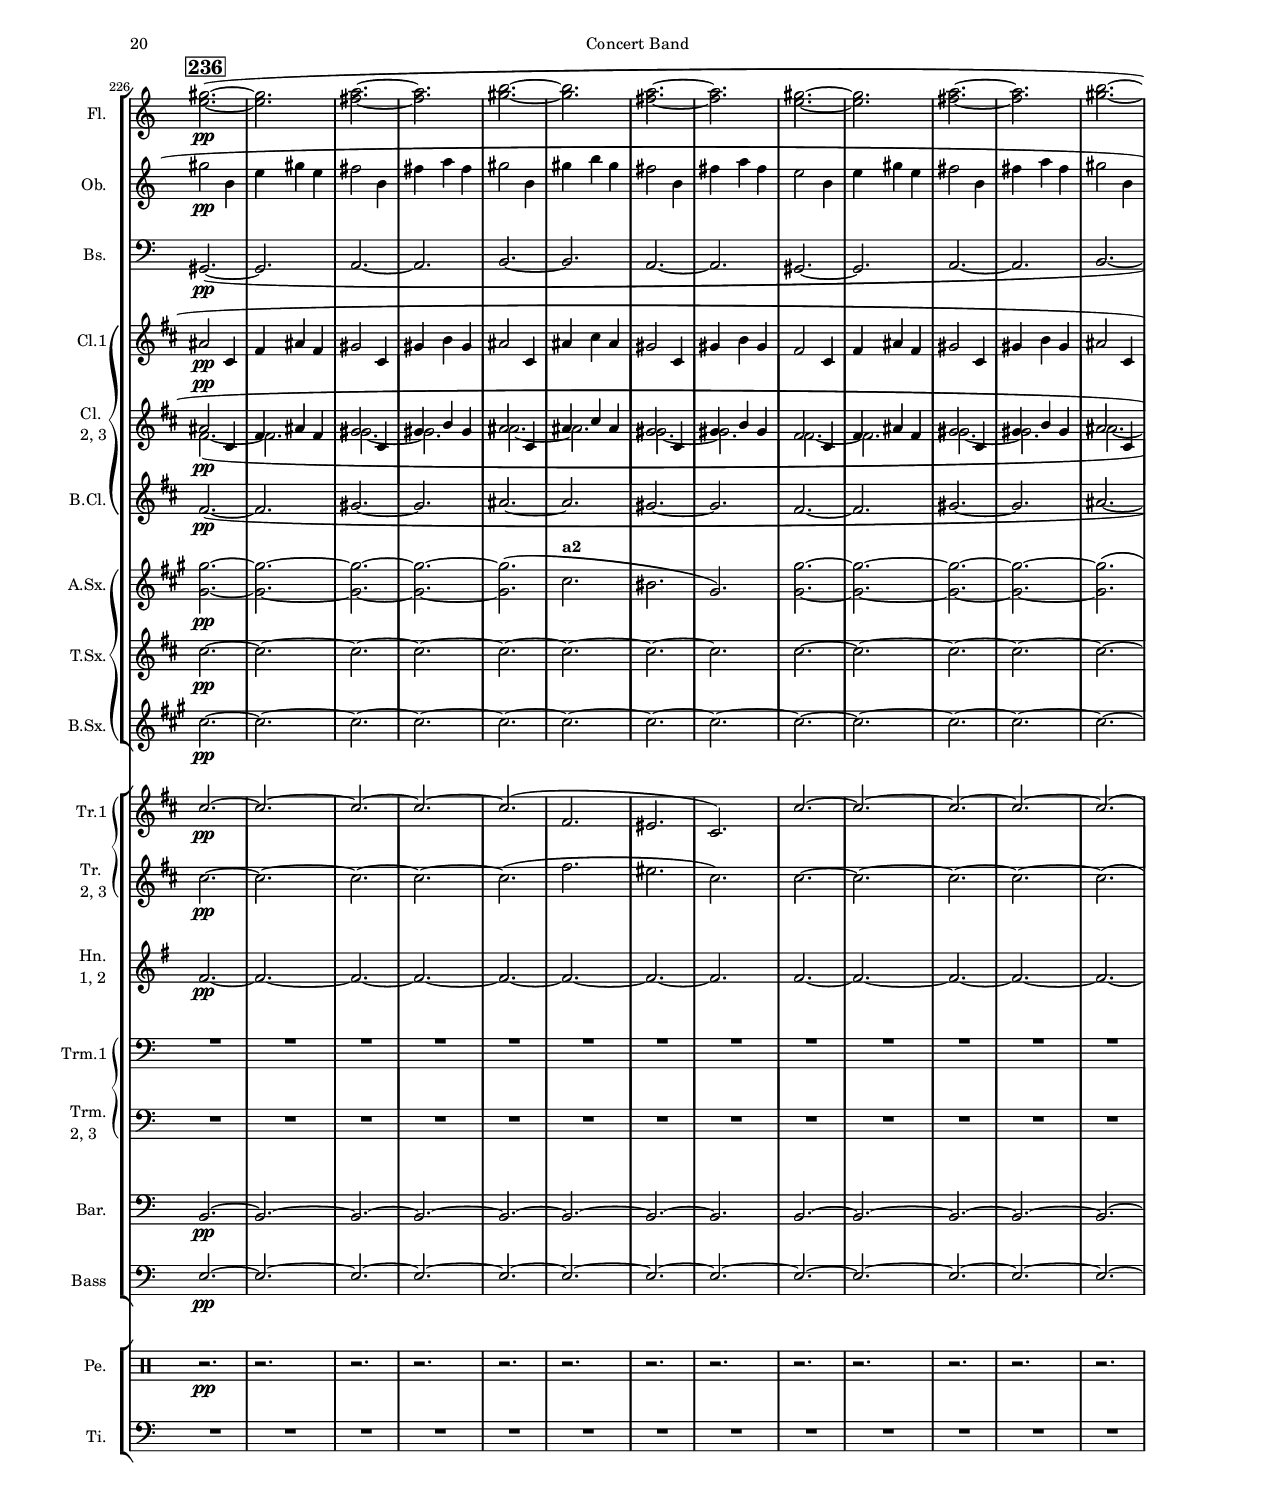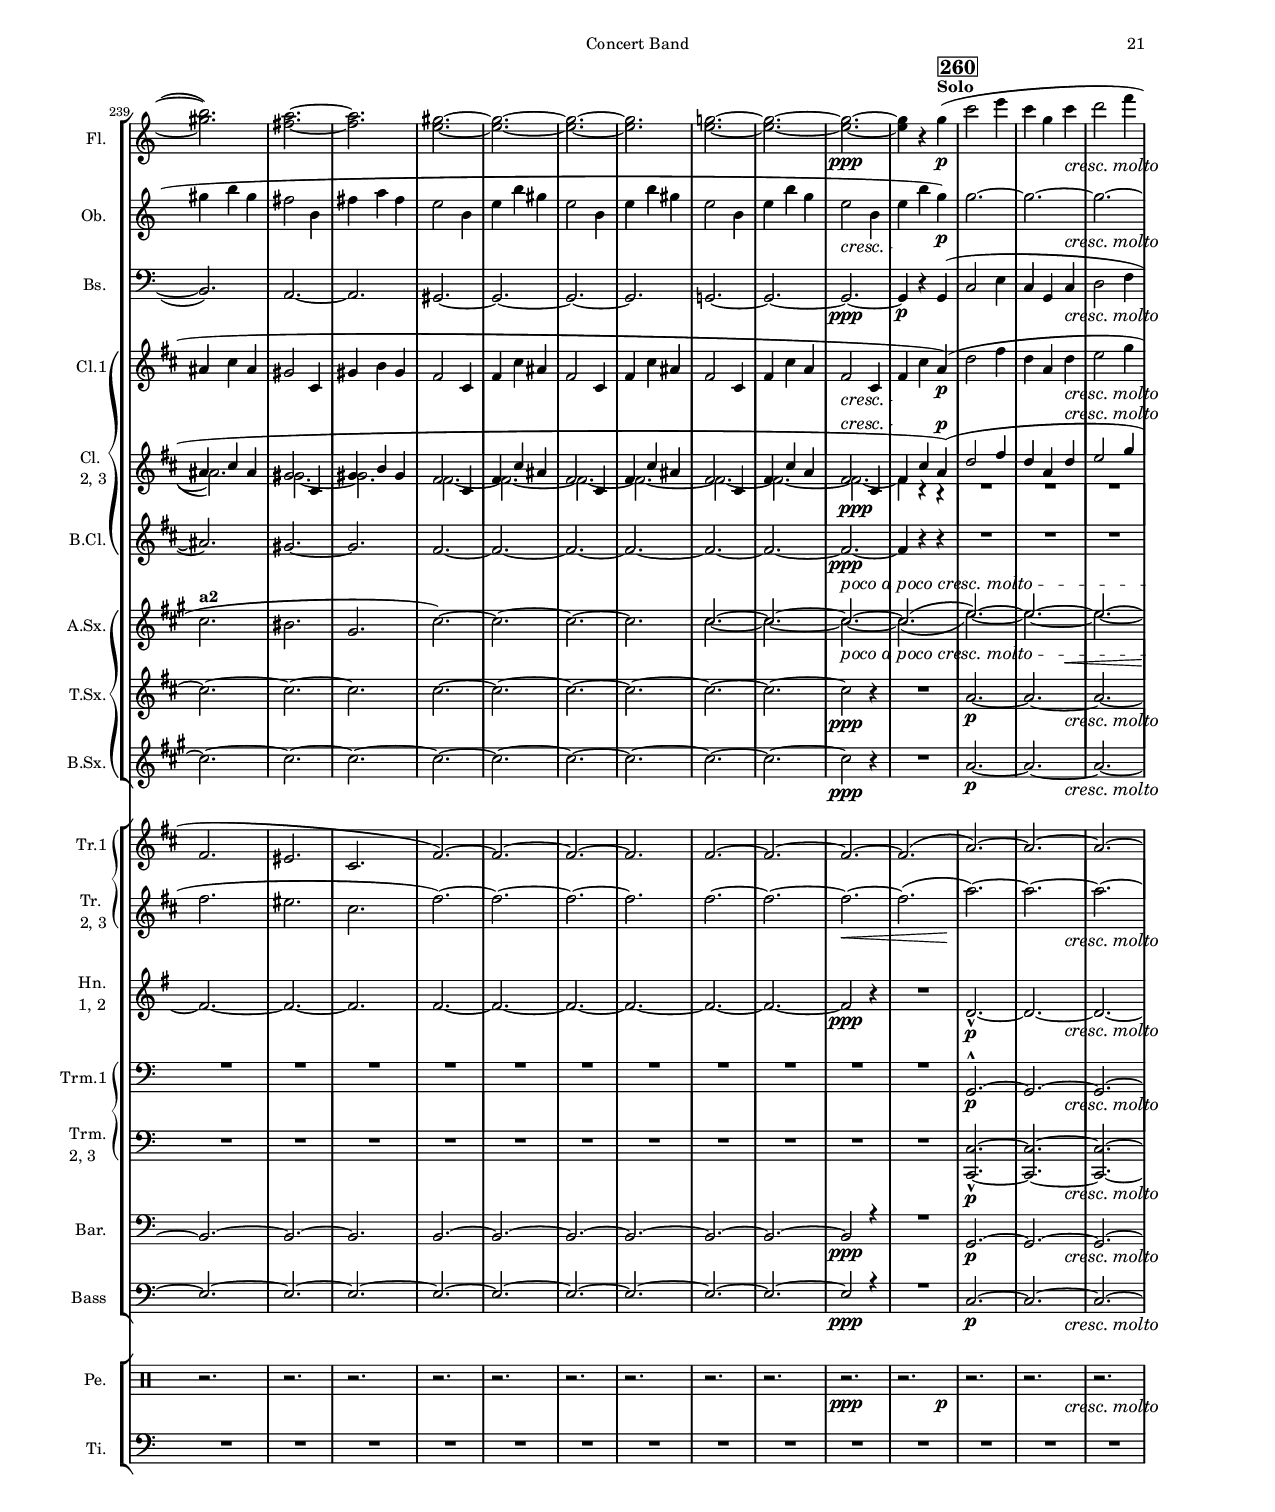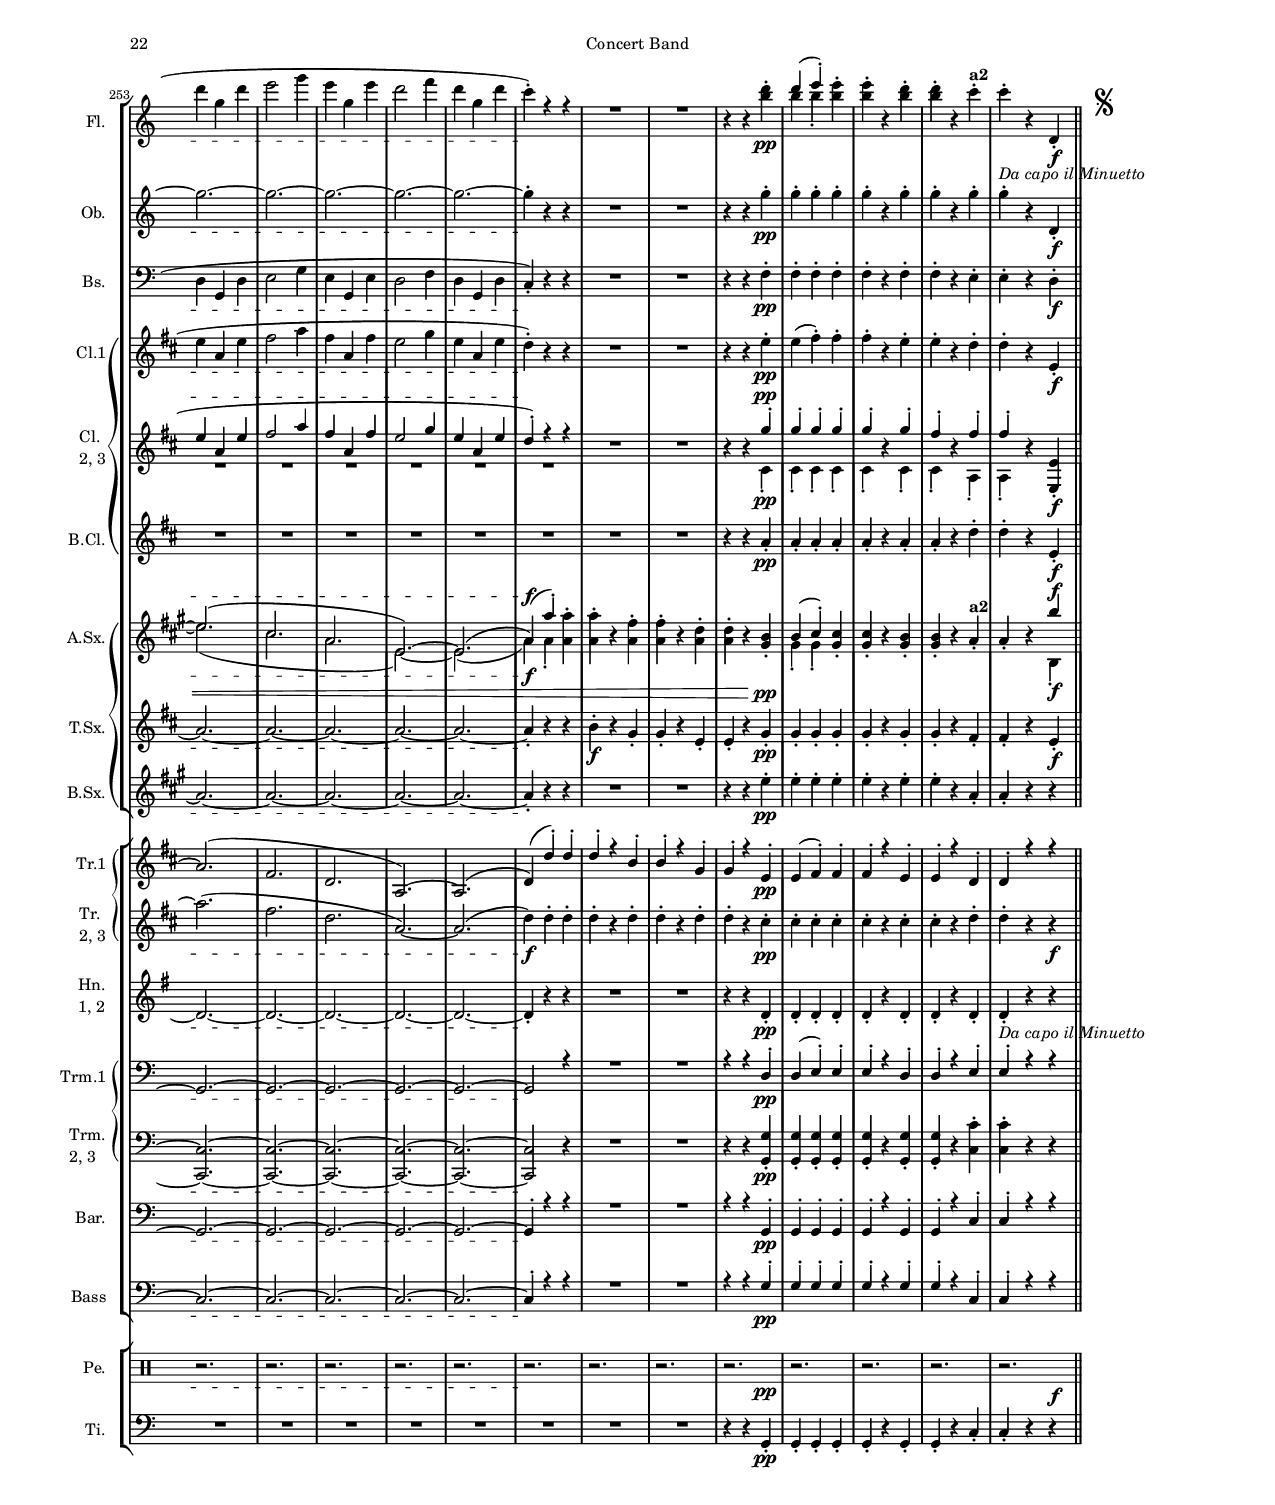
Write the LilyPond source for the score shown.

\version "2.13.5"

\include "defs.lyi"
\version "2.13.5"

\include "defs.lyi"

fluteOneMvtIIIDynamics = 
{
  \time 3/4
  \key g \major

  \partial 4 s4\f |
  \repeat volta 2
  {
    s2.*6 |
    s2.^\tenuto |
    s2. |
    s2.*4 |
    s2 s4\ff |
    s2.*2 |
  }
  \alternative
  {
    {
      s2 s4\f |
    }
    {
      s2. |
    }
  }

  % 18
%  \repeat volta 2
%  {
    \crescTextPocoAPocoCresc 
    s4\pp s s\< |
    s2.*7 |
    \crescTextMolto 
    s4 s\! s\< |
    s2.*2 |
    s4 s s\! |
    \crescHairpin
    s4\f\< s s |
    s s s\! |
    s\ff s s |
    s-\leggiero s s\p |
    s2.*2 |
    \crescTextCrescMolto 
    s4\< s s\! |
    s2. |

    % 38
    s2.\f |
    s2.*2 |
    s2 s4\p |
    s2. |
    s2 s4\< |
    s2. |
    s2 s4\! |
    s2.\f |
    s2.*2 |
    s2  s4 |
    s2.*3 |
    s2 s4\pp |

    % 54
    s2.*5 |
    \crescTextPocoAPocoCrescMolto
    s2.\< |
    s2.*17 |
    s2 s4\! |
    s2.\f |
    s2.*3 |
    s4 s\ff s |
    s2.*3 |

    % 86
    s2.\!\ff |
    s2.*6 |
    s4\p s_\conmoltoespr s |
    s2. |
    \crescHairpin
    s2.\< |
    s2.*2 |
    s2.\! |
    s2.\> |
    s2.*8 |
    s2.\! |
    s2.\< |
    s2.*3 |
    s2.\! |
    s2.\> |
    s2.*8 |
    s2.\! |
    s2. |
    s4\f s s |
    s2.*4 |

    % 130
    s4\ff s s |
    s2.*2 |
    s4 s s\f |
    s2.*4 |
    s4 s s\pp |
    s2.*2 |
    s4 s s\f |
    s s s\ff |
    s2.*3 |
    s4 s s |
    s2.*2 |
    s4 s s\f |
    s2.*3 |
    s4 s s |
    s2.*3 |

    % 157
    s4 s s\f |
    s2.\fp |
    s2. |
    \crescTextCrescMolto 
    s2.\< |
    s2.*3 |
    s2.\! |
    \crescHairpin
    s2.\< |
    s4\!\ff s s |
%  }
%  \alternative
%  {
%    {
%      s4-\secco s s |
%      s2.*2 |
%    }
%    {
      s4-\secco s s |
      s2.*2 |
%    }
%  }

  \key c \major

  % 173
  \repeat volta 2
  {
    s2.*8 |

    % 181
    s2.*11 |
    s4 s s\pp |
    s2.*4 |
  }

  % 197
%  \repeat volta 2
%  {
    s2.*8 |

    % 205
    s2.*24 |

    % 229
    s2.\pp |
    s2.*21 |
    s2.\ppp |
    s4 s s\p |

    % 253
    s2. |
    \crescTextCrescMolto 
    s4 s s\< |
    s2.*6 |
    s4\! s s |
    s2.*2 |
    s4 s s\pp |
    s2.*3 |
%  }
%  \alternative
%  {
%    {
%      s2. |
%    }
%    {
      s4 s s\f |
%    }
%  }
}


fluteOneMvtIIICues = 
{
  \time 3/4
  \key g \major

  \partial 4 s4 |

  s2.*17 | \break
  s2.*152 |

  \key c \major

  s2.*96 |

}


fluteOneMvtIIINotCues = 
{
  \time 3/4
  \key g \major

  \partial 4 s4 |

  s2.*169 |

  \key c \major

  s2.*96 |

}


fluteOneMvtIIINotes = 
{
  \time 3/4
  \key g \major

  \partial 4 d4 |
  \repeat volta 2
  {
    g2 b4-. |
    g-. d-. g-. |
    a2 c4-. |
    a-. d,-. a'-. |
    b( d-.) g,-. |
    g2 b4-. |
    e,2. |
    g'' |
    fis |
    d |
    e4-. fis-. g-. |
    a2. |
    fis2 d4 |
    d2.~ |
    d2.~ |
  }
  \alternative
  {
    {
      d4 r d,,-. |
    }
    {
      d''4\repeatTie r r |
    }
  }

  % 18
%  \repeat volta 2
%  {
    \repeat unfold 3
    {
      a-. a-. a-. |
      a-. a-. a-. |
      b-. b-. b-. |
      b-. b-. b-. |
    }
    a-. a-. a-. |
    a-. a-. a-. |
    b-. r r |
    r r g'-. |
    g-. r fis-. |
    fis-. r e-. |
    e-. d-. c-. |
    b-. a-. g-. |

    % 38
    d'2.~ |
    d2. |
    b4-. r r |
    r r b-. |
    b-. r a-. |
    a-. r g-. |
    g'-. fis-. e-. |
    d-. cis-. b-. |
    a2.~ |
    a2. |
    fis4-. r r |
    r r a,-. |
    a'2.~ |
    a2. |
    fis4-. r r |
    r r a-. |

    % 54
    a2.~ |
    a2.~ |
    a2.~ |
    a2 a4-. |
    a2.~ |
    a2.~ |
    a2.~ |
    a2 a4-. |
    a2.~ |
    a2.~ |
    a2.~ |
    a2 a4-. |
    a2.~ |
    a2.~ |
    a2.~ |
    a2 a4-. |
    a2.~ |
    a2 a4-. |
    a2.~ |
    a2 a4-. |
    a2 a4-. |
    a2 a4-. |
    a2 a4-. |
    a2 a4-. |
    a2.~ |
    a2.~ |
    a2.~ |
    a4 r r |
    r d-. cis-. |
    b-. a-. g-. |
    fis-. e-. d-. |
    cis-. b-. a-. |

    % 86
    d-. r r |
    R4*3*6 |
    d'2.( |
    fis2.~) |
    fis2.~ |
    fis2.( |
    \grace g8 fis4 e fis |
    g2. |
    d2.)~ |
    d4( d e |
    d c b) |
    d2.~ |
    d2.~ |
    d2.( |
    c2. |
    c2. |
    b2.) |
    R4*3 |
    d2.( |
    fis2. |
    a2. |
    c2 a4 |
    a g fis |
    a2. |
    g2.~) |
    g4( d d |
    \grace e8 d4 c b |
    d2.~) |
    d2.~ |
    d2.( |
    c2. |
    c2. |
    b2.) |
    R4*3 |
    g2. |
    g'2.~ |
    g2.~ |
    g2 a4-. |
    g( fis-.) e-. |

    % 130
    g4-. r r |
    R4*3*2 |
    r4 r g,-. |
    d'2.~ |
    d2.~ |
    d2 a4-. |
    \acciaccatura b8 a4( g-.) a-. |
    b-. r g-. |
    g-. r d-. |
    d-. r b-. |
    b-. r g-. |
    g-. r g'( |
    e'-.) e-. g-. |
    e-. r r |
    R4*3 |
    g4-. r r |
    R4*3*2 |
    r4 r g,-. |
    d'2.~ |
    d2.( |
    b4-.) r r |
    r4 r g-. |
    d'2.~ |
    d2.( |
    b4-.) r r |

    % 157
    r r g-. |
    d'2.~ |
    d2.~ |
    d2.~ |
    d2. |
    fis2.~\startTrillSpan |
    fis2.~ |
    fis2.~ |
    fis2.\stopTrillSpan \grace {e16[( fis]} |
    g4-.) r r |
%  }
%  \alternative
%  {
%    {
%      g,4-. r r |
%      R4*3*2 |
%    }
%    {
      g,4-. r r |
      R4*3*2 |
%    }
%  }

  \key c \major

  % 173
  \repeat volta 2
  {
    R4*3*8 |

    % 181
    R4*3*11 |
    r4 r d'-. |
    d( e)-. e-. |
    e-. r d-. |
    d-. r c-. |
    c-. r r |
  }

  % 197
%  \repeat volta 2
%  {
    R4*3*8 |

    % 205
    R4*3*24 |

    % 229
    gis2.~( |
    gis2. |
    a2.~ |
    a2. |
    b2.~ |
    b2. |
    a2.~ |
    a2. |
    gis2.~ |
    gis2. |
    a2.~ |
    a2. |
    b2.~ |
    b2.) |
    a2.~ |
    a2. |
    gis2.~ |
    gis2.~ |
    gis2.~ |
    gis2. |
    g2.~ |
    g2.~ |
    g2.~ |
    g4 r g( |

    % 253
    c2 e4 |
    c g c |
    d2 f4 | 
    d g, d' |
    e2 g4 |
    e g, e' |
    d2 f4 | 
    d g, d' |
    c-.) r r |
    R4*3*2 |
    r4 r d-. |
    d( e-.) e-. |
    e-. r d-. |
    d-. r c-. |
%  }
%  \alternative
%  {
%    {
%      c-. r r |
%    }
%    {
      c-. r d,,-. |
%    }
%  }
}


fluteOneMvtIIIScore = \relative c' { << \fluteOneMvtIIINotes \fluteOneMvtIIINotCues \fluteOneMvtIIIDynamics >> }
fluteOneMvtIIIPart  = \relative c' { << \fluteOneMvtIIINotes \fluteOneMvtIIICues    \fluteOneMvtIIIDynamics >> }

\version "2.13.5"

\include "defs.lyi"

fluteTwoMvtIIIDynamics = 
{
  \time 3/4
  \key g \major

  \partial 4 s4\f |
  \repeat volta 2
  {
    s2.*6 |
    s2.^\tenuto |
    s2. |
    s2.*4 |
    s2 s4\ff |
    s2.*2 |
  }
  \alternative
  {
    {
      s2 s4\f |
    }
    {
      s2. |
    }
  }

  % 18
%  \repeat volta 2
%  {
    \crescTextPocoAPocoCresc 
    s4\pp s s\< |
    s2.*7 |
    \crescTextMolto 
    s4 s\! s\< |
    s2.*2 |
    s4 s s\! |
    \crescHairpin
    s4\f\< s s |
    s s s\! |
    s\ff s s |
    s^\leggiero s s\p |
    s2.*2 |
    \crescTextCrescMolto 
    s4\< s s\! |
    s2. |

    % 38
    s2.\f |
    s2.*2 |
    s2 s4\p |
    s2. |
    s2 s4\< |
    s2. |
    s2 s4\! |
    s2.\f |
    s2.*2 |
    s2  s4 |
    s2.*3 |
    s2 s4\pp |

    % 54
    s2.*5 |
    \crescTextPocoAPocoCrescMolto
    s2.\< |
    s2.*17 |
    s2 s4\! |
    s2.\f |
    s2.*3 |
    s4 s\ff s |
    s2.*3 |

    % 86
    s2.\ff |
    s2.*6 |
    s4\p s_\conmoltoespr s |
    s2. |
    \crescHairpin
    s2.\< |
    s2.*2 |
    s2.\! |
    s2.\> |
    s2.*8 |
    s2.\! |
    s2.\< |
    s2.*3 |
    s2.\! |
    s2.\> |
    s2.*8 |
    s2.\! |
    s2. |
    s4\f s s |
    s2.*4 |

    % 130
    s4\ff s s |
    s2.*2 |
    s4 s s\f |
    s2.*4 |
    s4 s s\pp |
    s2.*2 |
    s4 s s\f |
    s s s\ff |
    s2.*3 |
    s4 s s |
    s2.*2 |
    s4 s s\f |
    s2.*3 |
    s4 s s |
    s2.*3 |

    % 157
    s4 s s\f |
    s2.\fp |
    s2. |
    \crescTextCrescMolto 
    s2.\< |
    s2.*3 |
    s2.\! |
    \crescHairpin
    s4\< s s |
    s4\!\ff s s |
%  }
%  \alternative
%  {
%    {
%      s4-\secco s s |
%      s2.*2 |
%    }
%    {
      s4-\secco s s |
      s2.*2 |
%    }
%  }

  \key c \major

  % 173
  \repeat volta 2
  {
    s2.*8 |

    % 181
    s2.*11 |
    s4 s s\pp |
    s2.*4 |
  }

  % 197
%  \repeat volta 2
%  {
    s2.*8 |

    % 205
    s2.*24 |

    % 229
    s2.\pp |
    s2.*21 |
    s2.\ppp |
    s4 s s |

    % 253
    s2.*8 |
    s4\f s s |
    s2.*2 |
    s4 s s\pp |
    s2.*3 |
%  }
%  \alternative
%  {
%    {
%      s2. |
%    }
%    {
      s4 s s\f |
%    }
%  }
}


fluteTwoMvtIIICues = 
{
  \time 3/4
  \key g \major

  \partial 4 s4 |

  s2.*17 | \break
  s2.*152 |

  \key c \major

  s2.*96 |

}


fluteTwoMvtIIINotCues = 
{
  \time 3/4
  \key g \major

  \partial 4 s4 |

  s2.*169 |

  \key c \major

  s2.*96 |

}


fluteTwoMvtIIINotes = 
{
  \time 3/4
  \key g \major

  \partial 4 d4 |
  \repeat volta 2
  {
    g2 b4-. |
    g-. d-. g-. |
    a2 c4-. |
    a-. d,-. a'-. |
    b( d-.) g,-. |
    g2 b4-. |
    e,2. |
    b'' |
    ais |
    b |
    d4-. d-. d-. |
    cis2. |
    d2 d,4 |
    d2.~ |
    d2.( |
  }
  \alternative
  {
    {
      d4) r d,-. |
    }
    {
      d'4\repeatTie r r |
    }
  }

  % 18
%  \repeat volta 2
%  {
    \repeat unfold 3
    {
      a'-. a-. a-. |
      a-. a-. a-. |
      b-. b-. b-. |
      b-. b-. b-. |
    }
    a-. a-. a-. |
    a-. a-. a-. |
    b-. r r |
    r r g-. |
    g-. r fis-. |
    fis-. r e-. |
    e-. d-. c-. |
    b-. a-. g-. |

    % 38
    d'2.~ |
    d2. |
    d4-. r r |
    r r b'-. |
    b-. r a-. |
    a-. r g-. |
    g-. fis-. e-. |
    d-. cis-. b-. |
    cis2.~ |
    cis2. |
    d4-. r r |
    r r a-. |
    cis2.~ |
    cis2. |
    d4-. r r |
    r r a'-. |

    % 54
    a2.~ |
    a2.~ |
    a2.~ |
    a2 a4-. |
    a2.~ |
    a2.~ |
    a2.~ |
    a2 a4-. |
    a2.~ |
    a2.~ |
    a2.~ |
    a2 a4-. |
    a2.~ |
    a2.~ |
    a2.~ |
    a2 a4-. |
    a2.~ |
    a2 a4-. |
    a2.~ |
    a2 a4-. |
    a2 a4-. |
    a2 a4-. |
    a2 a4-. |
    a2 a4-. |
    a2.~ |
    a2.~ |
    a2.~ |
    a4 r r |
    r d-. cis-. |
    b-. a-. g-. |
    fis-. e-. d-. |
    cis-. b-. a-. |

    % 86
    d-. r r |
    R4*3*6 |
    d2.( |
    fis2.~) |
    fis2.~ |
    fis2.( |
    \grace g8 fis4 e fis |
    g2. |
    d2.)~ |
    d4( d e |
    d c b) |
    d2.~ |
    d2.~ |
    d2.( |
    c2. |
    c2. |
    b2.) |
    R4*3 |
    d2.( |
    fis2. |
    a2. |
    c2 a4 |
    a g fis |
    a2. |
    g2.~) |
    g4( d d |
    \grace e8 d4 c b |
    d2.~) |
    d2.~ |
    d2.( |
    c2. |
    c2. |
    b2.) |
    R4*3 |
    g2. |
    e'2.~ |
    e2.~ |
    e2 fis4-. |
    e( d-.) c-. |

    % 130
    d4-. r r |
    R4*3*2 |
    r4 r e-. |
    fis2.~ |
    fis2.~ |
    fis2 fis4-. |
    \acciaccatura g8 fis4( e-.) fis-. |
    g-. r d-. |
    d-. r b-. |
    b-. r g-. |
    g-. r f-. |
    e-. r g( |
    e'-.) e-. g-. |
    e-. r r |
    R4*3 |
    d4-. r r |
    R4*3*2 |
    r4 r e-. |
    fis2.~ |
    fis2.( |
    g4-.) r r |
    r4 r g-. |
    fis2.~ |
    fis2.( |
    g4-.) r r |

    % 157
    r r g-. |
    fis2.~ |
    fis2.~ |
    fis2.~ |
    fis2. |
    c'2.~ |
    c2.~ |
    c2.~ |
    c2.( |
    b4-.) r r |
%  }
%  \alternative
%  {
%    {
%      g,4-. r r |
%      R4*3*2 |
%    }
%    {
      g,4-. r r |
      R4*3*2 |
%    }
%  }

  \key c \major

  % 173
  \repeat volta 2
  {
    R4*3*8 |

    % 181
    R4*3*11 |
    r2 b'4-. |
    b b-. b-. |
    b-. r b-. |
    b-. r c-. |
    c-. r r |
  }

  % 197
%  \repeat volta 2
%  {
    R4*3*8 |

    % 205
    R4*3*24 |

    % 229
    e,2.~( |
    e2. |
    fis2.~ |
    fis2. |
    gis2.~ |
    gis2. |
    fis2.~ |
    fis2. |
    e2.~ |
    e2. |
    fis2.~ |
    fis2. |
    gis2.~ |
    gis2.) |
    fis2.~ |
    fis2. |
    e2.~ |
    e2.~ |
    e2.~ |
    e2. |
    e2.~ |
    e2.~ |
    e2.~ |
    e4 r r |

    % 253
    R4*3*11 |
    r4 r b'-. |
    b b-. b-. |
    b-. r b-. |
    b-. r c-. |
%  }
%  \alternative
%  {
%    {
%      c-. r r |
%    }
%    {
      c-. r d,,-. |
%    }
%  }
}


fluteTwoMvtIIIScore = \relative c' { << \fluteTwoMvtIIINotes \fluteTwoMvtIIINotCues \fluteTwoMvtIIIDynamics >> }
fluteTwoMvtIIIPart  = \relative c' { << \fluteTwoMvtIIINotes \fluteTwoMvtIIICues    \fluteTwoMvtIIIDynamics >> }

\version "2.13.5"

\include "defs.lyi"

oboeMvtIIIDynamics = 
{
  \time 3/4

  \partial 4 s4\f |
  \repeat volta 2
  {
    s2.*6 |
    s2.^\tenuto |
    s2. |
    s2.*4 |
    s2 s4\ff |
    s2.*2 |
  }
  \alternative
  {
    {
      s2 s4\f |
    }
    {
      s2. |
    }
  }

  % 18
%  \repeat volta 2
%  {
    \crescTextPocoAPocoCresc 
    s4\pp s s\< |
    s2.*7 |
    \crescTextMolto 
    s4 s\! s\< |
    s2.*2 |
    s4 s s\! |
    \crescHairpin
    s4\f\< s s |
    s s s\! |
    s\ff s s |
    s^\leggiero s s\p |
    s2.*2 |
    \crescTextCrescMolto
    s2.\< |
    s2.\! |

    % 38
    s2.\f |
    s2.*2 |
    s2 s4\p |
    s2. |
    \crescTextCrescMolto
    s2 s4\< |
    s2. |
    s2 s4\! |
    s2.\f |
    s2.*2 |
    s2 s4 |
    s2.*3 |
    s2 s4\pp |

    % 54
    s2.*5 |
    \crescTextPocoAPocoCrescMolto
    s2.\< |
    s2.*17 |
    s2 s4\! |
    s2.\f |
    s2.*3 |
    s4 s\ff s |
    s2.*3 |

    % 86
    s2.\!\ff |
    s2.*6 |
    s4\p s_\conmoltoespr s |
    s2. |
    \crescHairpin
    s2.\< |
    s2.*2 |
    s2.\! |
    s2.\> |
    s2.*8 |
    s2.\! |
    s2.\< |
    s2.*3 |
    s2.\! |
    s2.\> |
    s2.*8 |
    s2.\! |
    s2. |
    s4\f s s |
    s2.*4 |

    % 130
    s4\ff s s |
    s2.*3 |
    s2.\f |
    s2.*7 |
    s4 s s\ff |
    s2.*3 |
    s4 s s |
    s2.*3 |
    s4\f s s |
    s2.*2 |
    s4 s s |
    s2.*3 |

    % 157
    s4 s s\f |
    s2.\fp |
    s2. |
    \crescTextCrescMolto 
    s2.\< |
    s2.*3 |
    s2.\! |
    \crescHairpin
    s2.\< |
    s4\!\ff s s |
%  }
%  \alternative
%  {
%    {
%      s4-\secco s s |
%      s2.*2 |
%    }
%    {
      s4-\secco s s |
      s2.*2 |
%    }
%  }

  % 173
  \repeat volta 2
  {
    s2.*8 |

    % 181
    s2.*11 |
    s4\pp s s |
    s2.*4 |
  }

  % 197
%  \repeat volta 2
%  {
    s2.*7 |
    s4 s s\p |

    % 205
    \crescHairpin
    s2.\< |
    s2.*3 |
    s2.\!\> |
    s2.*3 |
    \repeat unfold 2
    {
      s2.\!\< |
      s2.*3 |
      s2.\!\> |
      s2.*3 |
    }

    % 229
    s2.\pp |
    s2.*21 |
    \crescTextCresc
    s2.\< |
    s4\! s s\p |

    % 253
    s2. |
    \crescTextCrescMolto 
    s4 s s\< |
    s2.*6 |
    s4\! s s |
    s2.*2 |
    s4 s s\pp |
    s2.*3 |
%  }
%  \alternative
%  {
%    {
%      s2. |
%    }
%    {
      s4 s s\f |
%    }
%  }
}


oboeMvtIIICues = 
{
  \time 3/4
  \key g \major

  \partial 4 s4 |

  s2.*17 | \break
  s2.*41 | \break
  s2.*117 |

  \key c \major

  s2.*96 |
}


oboeMvtIIINotCues = 
{
  \time 3/4
  \key g \major

  \partial 4 s4 |

  s2.*169 |

  \key c \major

  s2.*96 |

}


oboeMvtIIINotes = 
{
  \time 3/4
  \key g \major

  \partial 4 d4 |
  \repeat volta 2
  {
    g2 b4-. |
    g-. d-. g-. |
    a2 c4-. |
    a-. d,-. a'-. |
    b( d-.) g,-. |
    g2 b4-. |
    e,2. |
    g'2. |
    fis2. |
    fis2. |
    b4-. b-. b-. |
    a2. |
    a2 d,4 |
    d2.~ |
    d2.( |
  }
  \alternative
  {
    {
      d4) r d,-. |
    }
    {
      d'4\repeatTie r r |
    }
  }

  % 18
%  \repeat volta 2
%  {
    \repeat unfold 3
    {
      d-. d-. d-. |
      d-. d-. d-. |
      g-. g-. g-. |
      g-. g-. g-. |
    }
    d-. d-. d-. |
    d-. d-. d-. |
    g-. r r |
    r r d-. |
    d-. r d-. |
    d-. r b-. |
    b-. g-. g-. |
    g-. fis-. g-. |

    % 38
    fis'2.~ |
    fis2. |
    g4-. r r |
    r r g-. |
    g-. r fis-. |
    fis-. r e-. |
    e-. d-. e-. |
    d-. cis-. b-. |
    g'2.~ |
    g2. |
    fis4-. r r |
    r r a,-. |
    g'2.~ |
    g2. |
    fis4-. r r |
    r r a,-. |

    % 54
    a'2.~ |
    a2.~ |
    a2.~ |
    a2 a4-. |
    a2.~ |
    a2.~ |
    a2.~ |
    a2 a4-. |
    a2.~ |
    a2.~ |
    a2.~ |
    a2 a4-. |
    a2.~ |
    a2.~ |
    a2.~ |
    a2 a4-. |
    a2.~ |
    a2 a4-. |
    a2.~ |
    a2 a4-. |
    a2 a4-. |
    a2 a4-. |
    a2 a4-. |
    a2 a4-. |
    a2.~ |
    a2.~ |
    a2.~ |
    a4 r r |
    r d-. cis-. |
    b-. a-. g-. |
    fis-. e-. d-. |
    cis-. b-. a-. |

    % 86
    d-. r r |
    R4*3*6 |
    d2.( |
    fis2.~) |
    fis2.~ |
    fis2.( |
    \grace g8 fis4 e fis |
    g2. |
    d2.)~ |
    d4( d e |
    d c b) |
    d2.~ |
    d2.~ |
    d2.( |
    c2. |
    c2. |
    b2.) |
    R4*3 |
    d2.( |
    fis2. |
    a2. |
    c2 a4 |
    a g fis |
    a2. |
    g2.~) |
    g4( d d |
    \grace e8 d4 c b |
    d2.~) |
    d2.~ |
    d2.( |
    c2. |
    c2. |
    b2.) |
    R4*3 |
    g2. |
    g'2.~ |
    g2.~ |
    g2 a4-. |
    g( fis-.) e-. |

    % 130
    b'4-. r r |
    R4*3*3 |
    c,2.~ |
    c2.~ |
    c4 r r |
    R4*3 |
    g'4-. r r |
    R4*3*3
    r4 r g,( |
    e'-.) e-. g-. |
    e-. r r |
    R4*3 |
    b'4-. r r |
    R4*3*3 |
    c,2.~ |
    c2.( |
    b4-.) r r |
    r4 r g-. |
    c2.~ |
    c2.( |
    b4-.) r r |

    % 157
    r r g-. |
    c2.~ |
    c2.~ |
    c2.~ |
    c2. |
    a'2.~ |
    a2.~ |
    a2.~ |
    a2. |
    b4-. r r |
%  }
%  \alternative
%  {
%    {
%      g,4-. r r |
%      R4*3*2 |
%    }
%    {
      g,4-. r r |
      R4*3*2 |
%    }
%  }

  \key c \major

  % 173
  \repeat volta 2
  {
    R4*3*8 |

    % 181
    R4*3*11 |
    r4 r g'-. |
    g( g)-. g-. |
    g-. r g-. |
    g-. r g-. |
    g-. r r |
  }

  % 197
%  \repeat volta 2
%  {
    R4*3*7 |
    r4 r c,4( |

    % 205
    f2 a4 |
    c, f a |
    g2 bes4 |
    c, g' bes |
    a c c, |
    f a c, |
    d f c |
    f a c, |
    e2 g4 |
    g, e' g |
    d2 f4 |
    g, d' f |
    c2 g'4 |
    e g g, |
    d' f g, |
    c e c |
    f2 a4 |
    c, f a |
    g2 bes4 |
    c, g' bes |
    a c c, |
    f a c, |
    d f c |
    f a c, |

    % 229
    gis'2 b,4 |
    e gis e |
    fis2 b,4 |
    fis' a fis |
    gis2 b,4 |
    gis' b gis |
    fis2 b,4 |
    fis' a fis |
    e2 b4 |
    e gis e |
    fis2 b,4 |
    fis' a fis |
    gis2 b,4 |
    gis' b gis |
    fis2 b,4 |
    fis' a fis |
    e2 b4 |
    e b' gis |
    e2 b4 |
    e b' gis |
    e2 b4 |
    e b' g |
    e2 b4 |
    e b' g) |

    % 253
    \repeat unfold 8 { g2.~ | }
    g4-. r r |
    R4*3*2 |
    r4 r g-. |
    g-. g-. g-. |
    g-. r g-. |
    g-. r g-. |
%  }
%  \alternative
%  {
%    {
%      g-. r r |
%    }
%    {
      g-. r d,-. |
%    }
%  }
}

oboeMvtIIIScore = \relative c' { << \oboeMvtIIINotes \oboeMvtIIINotCues \oboeMvtIIIDynamics >> }
oboeMvtIIIPart  = \relative c' { << \oboeMvtIIINotes \oboeMvtIIICues    \oboeMvtIIIDynamics >> }

\version "2.13.5"

\include "defs.lyi"

bassoonMvtIIIDynamics = 
{
  \time 3/4
  \key g \major

  \partial 4 s4\f |
  \repeat volta 2
  {
    s2.*6 |
    s2.^\tenuto |
    s2. |
    s2.*4 |
    s2 s4\ff |
    s2.*2 |
  }
  \alternative
  {
    {
      s2 s4\f |
    }
    {
      s2. |
    }
  }

  % 18
%  \repeat volta 2
%  {
    s2.*11 |
    s4 s s\f |
    \crescHairpin
    s4\< s s |
    s s s\! |
    s\ff s s |
    s^\leggiero s s\p |
    s2.*2 |
    \crescTextCrescMolto 
    s4\< s s\! |
    s2. |

    % 38
    s2.\f |
    s2.*2 |
    s2 s4\p |
    s2. |
    s2 s4\< |
    s2. |
    s2 s4\! |
    s2.\f |
    s2.*2 |
    s2 s4 |
    s2.*3 |
    s2 s4\pp |

    % 54
    s2.*5 |
    \crescTextPocoAPocoCrescMolto
    s2.\< |
    s2.*17 |
    s2 s4\! |
    s2.\f |
    s2.*3 |
    s4 s\ff s |
    s2.*3 |

    % 86
    s4\ff s\f s |
    \dimTextDimMolto
    s2.\>
    s2.*6 |
    s2.\pp |
    \crescHairpin
    s2.\< |
    s2.*2 |
    s2.\! |
    s2.\> |
    s2.*10 |
    s2.\!\< |
    s2.*3 |
    s2.\!\> |
    s2.*9 |
    s2.*2\! |
    s4 s s\f |
    s2.*3 |

    % 130
    s2.\ff |
    s2.*3 |
    s2.\f |
    s2.*3 |
    s4 s s\pp |
    s2.*2 |
    s4 s s\f |
    s s s |
    s2.*3 |
    s4\ff s s |
    s2.*3 |
    s2.\f |
    s2.*3 |
    s2. |
    s2.*2 |

    % 157
    s2. |
    s2.\fp |
    s2. |
    \crescTextCrescMolto 
    s2.\< |
    s2.*3 |
    s2.\! |
    \crescHairpin
    s2.\< |
    s4\!\ff s s |
%  }
%  \alternative
%  {
%    {
%      s4-\secco s s |
%      s2.*2 |
%    }
%    {
      s4-\secco s s |
      s2.*2 |
%    }
%  }

  \key c \major

  % 173
  \repeat volta 2
  {
    s2.*7 |
    s4 s s\pp |

    % 181
    s2. |
    \crescHairpin
    s2.\< |
    s2.*2 |
    s2.\! |
    s2.\> |
    s2.*2 |
    s2.\! |
    s2.*2 |
    s4 s s\pp |
    s2.*4 |
  }

  % 197
%  \repeat volta 2
%  {
    s2.*8 |

    % 205
    \crescHairpin
    s2.\pp\< |
    s2.*3 |
    s2.\!\> |
    s2. |
    s2.\! |
    s2.*9 |
    s2.\pp\< |
    s2.*3 |
    s2.\!\> |
    s2. |
    s2.\! |
    s2. |

    % 229
    s2.\pp |
    s2.*21 |
    s2.\ppp |
    s2.\p |

    % 253
    s2. |
    \crescTextCrescMolto 
    s4 s s\< |
    s2.*6 |
    s4\! s s |
    s2.*2 |
    s4 s s\pp |
    s2.*3 |
%  }
%  \alternative
%  {
%    {
%      s2. |
%    }
%    {
      s4 s s\f |
%    }
%  }
}


bassoonMvtIIICues = 
{
  \time 3/4
  \key g \major

  \partial 4 s4 |

  s2.*58 | \break
  s2.*111 |

  \key c \major

  s2.*96 |
}


bassoonMvtIIINotCues = 
{
  \time 3/4
  \key g \major

  \partial 4 s4 |

  s2.*169 |

  \key c \major

  s2.*96 |
}


bassoonMvtIIINotes = 
{
  \time 3/4
  \key g \major
  \clef bass

  \partial 4 d4 |
  \repeat volta 2
  {
    g2 b4-. |
    g-. d-. g-. |
    a2 c4-. |
    a-. d,-. a'-. |
    b( d-.) g,-. |
    g2 b4-. |
    e,2. |
    e |
    fis |
    b |
    g4-. fis-. e-. |
    a,2. |
    d2 d4 |
    d2.~ |
    d2.~ |
  }
  \alternative
  {
    {
      d4 r d-. |
    }
    {
      d4\repeatTie r r |
    }
  }

  % 18
%  \repeat volta 2
%  {
    R4*3*11 |
    r4 r b'-. |
    c2 a4-. |
    fis-. d-. fis-. |
    g-. d-. b-. |
    g-. r \clef tenor g''-. |
    g-. r d-. |
    d-. r e-. |
    e-. b-. c-. |
    g-. a-. b-. \clef bass |

    % 38
    d,2.~ |
    d2. |
    g4-. r r \clef tenor |
    r r g'-. |
    g-. r d-. |
    d-. r e-. |
    e-. fis-. g-. |
    fis-. e-. d-. \clef bass |
    a2.~ |
    a2. |
    a4-. r r |
    r r a-. |
    a2.~ |
    a2. |
    a4-. r r |
    r r a,-. |

    % 54
    a'2.~ |
    a2.~ |
    a2.~ |
    a2 a4-. |
    a2.~ |
    a2.~ |
    a2.~ |
    a2 a4-. |
    a2.~ |
    a2.~ |
    a2.~ |
    a2 a4-. |
    a2.~ |
    a2.~ |
    a2.~ |
    a2 a4-. |
    a2.~ |
    a2 a4-. |
    a2.~ |
    a2 a4-. |
    a2 a4-. |
    a2 a4-. |
    a2 a4-. |
    a2 a4-. |
    a2.~ |
    a2.~ |
    a2.~ |
    a4 r r |
    r d-. cis-. |
    b-. a-. g-. |
    fis-. e-. d-. |
    cis-. b-. a-. |

    % 86
    d4-. d-. d-. |
    \repeat unfold 7 { d-. d-. d-. | }
    a'-. a( c |
    a-.) a( d, |
    a'-.) a( c |
    a-.) a( d, |
    \repeat unfold 3
    {
      g-.) g( b |
      g-.) g( d |
      g-.) g( b |
      g-.) g( d |
      a'-.) a( c |
      a-.) a( d, |
      a'-.) a( c |
      a-.) a( d, |
    }
    d2 r4 |
    R4*3*3 |
    r4 r g,( |
    e'-.) e-. g-. |
    e-. r r |
    R4*3 |

    % 130
    g,4-. r r |
    R4*3*3 |
    d2.~ |
    d2.~ |
    d4 r r |
    R4*3 |
    g4-. r g'-. |
    g-. r d-. |
    d-. r b-. |
    b-. r g-. |
    g-. r g( |
    e'-.) e-. g-. |
    e-. r r |
    R4*3 |
    g,4-. r r |
    R4*3*3 |
    d2.~ |
    d2.~ |
    d4-. r r |
    R4*3 |
    d2.~ |
    d2.~ |
    d4-. r r |

    % 157
    R4*3 |
    c'2.~ |
    c2.~ |
    c2.~ |
    c2. |
    d2.~ |
    d2.~ |
    d2.~ |
    d2. |
    d4-. r r |
%  }
%  \alternative
%  {
%    {
%      g,4-. r r |
%      R4*3*2 |
%    }
%    {
      g,4-. r r |
      R4*3*2 |
%    }
%  }

  \key c \major

  % 173
  \repeat volta 2
  {
    R4*3*7 |
    r4 r g(

    % 181
    c2 e4 |
    c g c |
    d2 f4 | 
    d g, d' |
    e2 g4 |
    e g, e' |
    d2 f4 |
    d g, d' |
    c-.) r r |
    R4*3*2 |
    r4 r f-. |
    f-. f-. f-. |
    f-. r f-. |
    f-. r e-. |
    e-. r r |
  }

  % 197
%  \repeat volta 2
%  {
    R4*3*8 |

    % 205
    c2.-^~ |
    c2.~ |
    c2.~ |
    c2.~ |
    c2.~ |
    c2.~ |
    c2 r4 |
    R4*3 |
    R4*3*8 |
    c2.-^~ |
    c2.~ |
    c2.~ |
    c2.~ |
    c2.~ |
    c2.~ |
    c2 r4 |
    R4*3 |

    % 229
    gis2.~( |
    gis2. |
    a2.~ |
    a2. |
    b2.~ |
    b2. |
    a2.~ |
    a2. |
    gis2.~ |
    gis2. |
    a2.~ |
    a2. |
    b2.~ |
    b2.) |
    a2.~ |
    a2. |
    gis2.~ |
    gis2.~ |
    gis2.~ |
    gis2. |
    g2.~ |
    g2.~ |
    g2.~ |
    g4 r g( |

    % 253
    c2 e4 |
    c g c |
    d2 f4 | 
    d g, d' |
    e2 g4 |
    e g, e' |
    d2 f4 | 
    d g, d' |
    c-.) r r |
    R4*3*2 |
    r4 r f-. |
    f-. f-. f-. |
    f-. r f-. |
    f-. r e-. |
%  }
%  \alternative
%  {
%    {
%      e-. r r |
%    }
%    {
      e-. r d-. |
%    }
%  }
}

bassoonMvtIIIScore = \relative c { << \bassoonMvtIIINotes \bassoonMvtIIINotCues \bassoonMvtIIIDynamics >> }
bassoonMvtIIIPart  = \relative c { << \bassoonMvtIIINotes \bassoonMvtIIICues    \bassoonMvtIIIDynamics >> }

\version "2.13.5"

\include "defs.lyi"

clarinetOneMvtIIIDynamics = 
{
  \time 3/4

  \partial 4 s4\f |
  \repeat volta 2
  {
    s2.*6 |
    s2.^\tenuto |
    s2. |
    s2.*4 |
    s2 s4\ff |
    s2.*2 |
  }
  \alternative
  {
    {
      s2 s4\f |
    }
    {
      s2. |
    }
  }

  % 18
%  \repeat volta 2
%  {
    \crescTextPocoAPocoCresc 
    s4\pp s s\< |
    s2.*7 |
    \crescTextMolto 
    s4 s\! s\< |
    s2.*2 |
    s4 s s\! |
    \crescHairpin
    s4\f\< s s |
    s s s\! |
    s\ff s s |
    s2.*5 |

    % 38
    s2.\f |
    s2.*2 |
    s2 s4\p |
    s2. |
    s2 s4\< |
    s2. |
    s2 s4\! |
    s2.\f |
    s2.*2 |
    s2  s4 |
    s2.*3 |
    s2 s4\pp |

    % 54
    s2.*5 |
    \crescTextPocoAPocoCrescMolto
    s2.\< |
    s2.*17 |
    s2 s4\! |
    s2.\f |
    s2.*3 |
    s4 s\ff s |
    s2.*3 |

    % 86
    s2.\ff |
    s2.*7 |
    s2.\pp |
    \crescHairpin
    s2.\< |
    s2.*2 |
    s2.\! |
    s2.\> |
    s2.*10 |
    s2.\!\< |
    s2.*3 |
    s2.\p\> |
    s2.*9
    s2.\! |
    s2. |
    s4 s s\f |
    s2.*3 |

    % 130
    s4\ff s s |
    s2.*2 |
    s4 s s\f |
    s2.*4 |
    s4 s s\pp |
    s2.*2 |
    s4 s s\f |
    s s s\ff |
    s2.*3 |
    s4 s s |
    s2.*2 |
    s4 s s\f |
    s2.*3 |
    s4 s s |
    s2.*3 |

    % 157
    s4 s s\f |
    s2.\fp |
    s2. |
    \crescTextCrescMolto 
    s2.\< |
    s2.*3 |
    s2.\! |
    \crescHairpin
    s2.\< |
    s4\!\ff s s |
%  }
%  \alternative
%  {
%    {
%      s4-\secco s s |
%      s2.*2 |
%    }
%    {
      s4-\secco s s |
      s2.*2 |
%    }
%  }

  % 173
  \repeat volta 2
  {
    s2.*7 |
    s4 s s\pp |

    % 181
    s2. |
    \crescHairpin
    s2.\< |
    s2.*2 |
    s2.\! |
    s2.\> |
    s2.*2 |
    s2.\! |
    s2.*2 |
    s4 s s\pp |
    s2.*4 |
  }

  % 197
%  \repeat volta 2
%  {
    s2.*7 |
    s4 s s\p |

    % 205
    s2.\< |
    s2.*3 |
    s2.\!\> |
    s2.*3 |
    \repeat unfold 2
    {
      s2.\!\< |
      s2.*3 |
      s2.\!\> |
      s2.*3 |
    }

    % 229
    s2.\!\pp |
    s2.*21 |
    \crescTextCresc
    s2.\< |
    s4\! s s\p |

    % 253
    s2. |
    \crescTextCrescMolto 
    s4 s s\< |
    s2.*6 |
    s4\! s s |
    s2.*2 |
    s4 s s\pp |
    s2.*3 |
%  }
%  \alternative
%  {
%    {
%      s2. |
%    }
%    {
      s4 s s\f |
%    }
%  }
}


clarinetOneMvtIIICues = 
{
  \time 3/4
  \key g \major

  \partial 4 s4 |

  s2.*17 | \break
  s2.*25 | 
  s2.*127 |

  \key c \major

  s2.*96 |
}


clarinetOneMvtIIINotCues = 
{
  \time 3/4
  \key g \major

  \partial 4 s4 |

  s2.*169 |

  \key c \major

  s2.*96 |
}


clarinetOneMvtIIINotes = 
{
  \time 3/4
  \key g \major

  \partial 4 d'4 |
  \repeat volta 2
  {
    g2 b4-. |
    g-. d-. g-. |
    a2 c4-. |
    a-. d,-. a'-. |
    b( d-.) g,-. |
    g2 b4-. |
    e,2. |
    b'2. |
    ais2. |
    d2. |
    e4-. fis-. g-. |
    a2. |
    fis2 d4 |
    d2.~ |
    d2.( |
  }
  \alternative
  {
    {
      d4) r d,-. |
    }
    {
      d'4\repeatTie r r |
    }
  }

  % 18
%  \repeat volta 2
%  {
    d8( e d e d e |
    \repeat unfold 14 { d e d e d e | }
    d4) r b-. |
    b-. r a-. |
    a-. r g-. |
    g-. d-. e-. |
    d-. d-. d-. |

    % 38
    a'2.~ |
    a2. |
    g4-. r r |
    r r d'-. |
    d-. r d-. |
    d-. r b-. |
    b-. b-. b-. |
    a-. g-. fis-. |
    e'2.~ |
    e2. |
    d4-. r r |
    r r a-. |
    e'2.~ |
    e2. |
    d4-. r r |
    r r a,-. |

    % 54
    a'2.~ |
    a2.~ |
    a2.~ |
    a2 a4-. |
    a2.~ |
    a2.~ |
    a2.~ |
    a2 a4-. |
    a2.~ |
    a2.~ |
    a2.~ |
    a2 a4-. |
    a2.~ |
    a2.~ |
    a2.~ |
    a2 a4-. |
    a2.~ |
    a2 a4-. |
    a2.~ |
    a2 a4-. |
    a2 a4-. |
    a2 a4-. |
    a2 a4-. |
    a2 a4-. |
    a2.~ |
    a2.~ |
    a2.~ |
    a4 r r |
    r d-. cis-. |
    b-. a-. g-. |
    fis-. e-. d-. |
    cis-. b-. a-. |

    % 86
    d4-. r r |
    R4*3*7 |
    a''2.~ |
    a2.~ |
    a2.~ |
    a2. |
    d2.~ |
    d2.~ |
    d2.~ |
    d2. |
    c2.~ |
    c2.~ |
    c2.~ |
    c2.~ |
    c2. |
    b2.~ |
    b2.~ |
    b2. |
    a2.~ |
    a2.~ |
    a2.~ |
    a2. |
    d2.~ |
    d2.~ |
    d2.~ |
    d2. |
    c2.~ |
    c2.~ |
    c2.~ |
    c2.~ |
    c2. |
    b2.~ |
    b2 r4 |
    R2. |
    r4 r g,( |
    e'-.) e-. g-. |
    e-. r r |
    R4*3 |

    % 130
    d4-. r r |
    R4*3*2 |
    r4 r g,-. |
    d'2.~ |
    d2.~ |
    d2 a4-. |
    \grace b8( a4)( g-.) a-. |
    b4-. r d-. |
    d-. r b-. |
    b-. r g-. |
    g-. r g-. |
    g-. r g( |
    e'-.) e-. g-. |
    e-. r r |
    R4*3 |
    d4-. r r |
    R4*3*2 |
    r4 r g,-.
    d'2.~ |
    d2.( |
    b4-.) r r |
    r4 r g-. |
    d'2.~ |
    d2.( |
    b4-.) r r |

    % 157
    r r g-. |
    d'2.~ |
    d2.~ |
    d2.~ |
    d2. |
    fis2.~\startTrillSpan |
    fis2.~ |
    fis2.~ |
    fis2.\stopTrillSpan \grace {e16[( fis]} |
    g4-.) r r |
%  }
%  \alternative
%  {
%    {
%      g,4-. r r |
%      R4*3*2 |
%    }
%    {
      g,4-. r r |
      R4*3*2 |
%    }
%  }

  \key c \major

  % 173
  \repeat volta 2
  {
    R4*3*7 |
    r4 r g(

    % 181
    c2 e4 |
    c g c |
    d2 f4 | 
    d g, d' |
    e2 g4 |
    e g, e' |
    d2 f4 |
    d g, d' |
    c-.) r r |
    R4*3*2 |
    r4 r d-. |
    d( e)-. e-. |
    e-. r d-. |
    d-. r c-. |
    c-. r r |
  }

  % 197
%  \repeat volta 2
%  {
    R4*3*7 |
    r4 r c,4( |

    % 205
    f2 a4 |
    c, f a |
    g2 bes4 |
    c, g' bes |
    a c c, |
    f a c, |
    d f c |
    f a c, |
    e2 g4 |
    g, e' g |
    d2 f4 |
    g, d' f |
    c2 g'4 |
    e g g, |
    d' f g, |
    c e c |
    f2 a4 |
    c, f a |
    g2 bes4 |
    c, g' bes |
    a c c, |
    f a c, |
    d f c |
    f a c, |

    % 229
    gis'2 b,4 |
    e gis e |
    fis2 b,4 |
    fis' a fis |
    gis2 b,4 |
    gis' b gis |
    fis2 b,4 |
    fis' a fis |
    e2 b4 |
    e gis e |
    fis2 b,4 |
    fis' a fis |
    gis2 b,4 |
    gis' b gis |
    fis2 b,4 |
    fis' a fis |
    e2 b4 |
    e b' gis |
    e2 b4 |
    e b' gis |
    e2 b4 |
    e b' g |
    e2 b4 |
    e b' g)( |

    % 253
    c2 e4 |
    c g c |
    d2 f4 | 
    d g, d' |
    e2 g4 |
    e g, e' |
    d2 f4 | 
    d g, d' |
    c-.) r r |
    R4*3*2 |
    r4 r d-. |
    d( e-.) e-. |
    e-. r d-. |
    d-. r c-. |
%  }
%  \alternative
%  {
%    {
%      c-. r r |
%    }
%    {
      c-. r d,-. |
%    }
%  }
}

clarinetOneMvtIIIScore = \relative c' { << \clarinetOneMvtIIINotes \clarinetOneMvtIIINotCues \clarinetOneMvtIIIDynamics >> }
clarinetBesOneMvtIIIScore = \transpose bes c' \relative c { << \clarinetOneMvtIIINotes \clarinetOneMvtIIINotCues \clarinetOneMvtIIIDynamics >> }
clarinetBesOneMvtIIIPart  = \transpose bes c' \relative c { << \clarinetOneMvtIIINotes \clarinetOneMvtIIICues    \clarinetOneMvtIIIDynamics >> }

\version "2.13.5"

\include "defs.lyi"

clarinetTwoMvtIIIDynamics = 
{
  \time 3/4

  \partial 4 s4\f |
  \repeat volta 2
  {
    s2.*6 |
    s2.^\tenuto |
    s2. |
    s2.*4 |
    s2 s4\ff |
    s2.*2 |
  }
  \alternative
  {
    {
      s2 s4\f |
    }
    {
      s2. |
    }
  }

  % 18
%  \repeat volta 2
%  {
    \crescTextPocoAPocoCresc 
    s4\pp s s\< |
    s2.*7 |
    \crescTextMolto 
    s4 s\! s\< |
    s2.*2 |
    s4 s s\! |
    \crescHairpin
    s4\f\< s s |
    s s s\! |
    s\ff s s |
    s2.*4 |
    s2 s4\f |

    % 38
    s2.*8 |
    s2.\f |
    s2.*2 |
    s2 s4 |
    s2.*3 |
    s2 s4\pp |

    % 54
    s2.*5 |
    \crescTextPocoAPocoCrescMolto
    s2.\< |
    s2.*17 |
    s2 s4\! |
    s2.\f |
    s2.*3 |
    s4 s\ff s |
    s2.*3 |

    % 86
    s2.\ff |
    s2.*7 |
    s2.\pp |
    \crescHairpin
    s2.\< |
    s2.*2 |
    s2.\! |
    s2.\> |
    s2.*10 |
    s2.\!\< |
    s2.*3 |
    s2.\p\> |
    s2.*9
    s2.\! |
    s2. |
    s4 s s\f |
    s2.*3 |

    % 130
    s4\ff s s |
    s2.*2 |
    s4 s s\f |
    s2.*4 |
    s4 s s\pp |
    s2.*2 |
    s4 s s\f |
    s s s\ff |
    s2.*3 |
    s4 s s |
    s2.*2 |
    s4 s s\f |
    s2.*3 |
    s4 s s |
    s2.*3 |

    % 157
    s4 s s\f |
    s2.\fp |
    s2. |
    \crescTextCrescMolto 
    s2.\< |
    s2.*3 |
    s2.\! |
    \crescHairpin
    s2.\< |
    s4\!\ff s s |
%  }
%  \alternative
%  {
%    {
%      s4-\secco s s |
%      s2.*2 |
%    }
%    {
      s4-\secco s s |
      s2.*2 |
%    }
%  }

  % 173
  \repeat volta 2
  {
    s2.*7 |
    s4 s s\p |

    % 181
    s2.*11 |
    s4 s s\pp |
    s2.*4 |
  }

  % 197
%  \repeat volta 2
%  {
    s2.*7 |
    s4 s s\p |

    % 205
    s2.\< |
    s2.*3 |
    s2.\!\> |
    s2.*3 |
    \repeat unfold 2
    {
      s2.\!\< |
      s2.*3 |
      s2.\!\> |
      s2.*3 |
    }

    % 229
    s2.\!\pp |
    s2.*21 |
    \crescTextCresc
    s2.\< |
    s4\! s s\p |

    % 253
    s2. |
    \crescTextCrescMolto 
    s4 s s\< |
    s2.*6 |
    s4\! s s |
    s2.*2 |
    s4 s s\pp |
    s2.*3 |
%  }
%  \alternative
%  {
%    {
%      s2. |
%    }
%    {
      s4 s s\f |
%    }
%  }
}


clarinetTwoMvtIIICues = 
{
  \time 3/4
  \key g \major

  \partial 4 s4 |

  s2.*17 | \break
  s2.*139 | \break
  s2.*13 |

  \key c \major

  s2.*96 |

}


clarinetTwoMvtIIINotCues = 
{
  \time 3/4
  \key g \major

  \partial 4 s4 |

  s2.*169 |

  \key c \major

  s2.*96 |

}


clarinetTwoMvtIIINotes = 
{
  \time 3/4
  \key g \major

  \partial 4 d'4 |
  \repeat volta 2
  {
    g2 b4-. |
    g-. d-. g-. |
    a2 c4-. |
    a-. d,-. a'-. |
    b( d-.) g,-. |
    g2 b4-. |
    e,2. |
    cis'2. |
    cis2. |
    b2. |
    d4-. d-. d-. |
    cis2. |
    d2 d4 |
    d2.~ |
    d2.( |
  }
  \alternative
  {
    {
      d4) r d,-. |
    }
    {
      d4\repeatTie r r |
    }
  }

%  \repeat volta 2
%  {
    d8( e d e d e |
    \repeat unfold 14 { d e d e d e | }
    d4) r r |
    R4*3*3 |
    r4 r d-.

    % 38
    c2.~ |
    c2. |
    b4-. r r |
    R4*3*5 |
    a2.~ |
    a2. |
    a4-. r r |
    r r a-. |
    a2.~ |
    a2. |
    a4-. r r |
    r r a-. |

    % 54
    a2.~ |
    a2.~ |
    a2.~ |
    a2 a4-. |
    a2.~ |
    a2.~ |
    a2.~ |
    a2 a4-. |
    a2.~ |
    a2.~ |
    a2.~ |
    a2 a4-. |
    a2.~ |
    a2.~ |
    a2.~ |
    a2 a4-. |
    a2.~ |
    a2 a4-. |
    a2.~ |
    a2 a4-. |
    a2 a4-. |
    a2 a4-. |
    a2 a4-. |
    a2 a4-. |
    a2.~ |
    a2.~ |
    a2.~ |
    a4 r r |
    r d'-. cis-. |
    b-. a-. g-. |
    fis-. e-. d-. |
    cis-. b-. a-. |

    % 86
    d4-. r r |
    R4*3*7 |
    a'2.~ |
    a2.~ |
    a2.~ |
    a2. |
    d2.~ |
    d2.~ |
    d2.~ |
    d2. |
    c2.~ |
    c2.~ |
    c2.~ |
    c2.~ |
    c2. |
    b2.~ |
    b2.~ |
    b2. |
    a2.~ |
    a2.~ |
    a2.~ |
    a2. |
    d2.~ |
    d2.~ |
    d2.~ |
    d2. |
    c2.~ |
    c2.~ |
    c2.~ |
    c2.~ |
    c2. |
    b2.~ |
    b2 r4 |
    R2. |
    r4 r g( |
    e'-.) e-. g-. |
    e-. r r |
    R4*3 |

    % 130
    g4-. r r |
    R4*3*3 |
    a,2.~ |
    a2.~ |
    a4 r r |
    R4*3 |
    g4-. r g-. |
    g-. r d'-. |
    d-. r b-. |
    b-. r f'-. |
    e-. r g,( |
    e'-.) e-. g-. |
    e-. r r |
    R4*3 |
    g4-. r r |
    R4*3*3 |
    a,2.~ |
    a2.( |
    g4-.) r r |
    r4 r g-. |
    a2.~ |
    a2.( |
    g4-.) r r |

    % 157
    r r g-. |
    a2.~ |
    a2.~ |
    a2.~ |
    a2. |
    d2.~ |
    d2.~ |
    d2.~ |
    d2. |
    d4-. r r |
%  }
%  \alternative
%  {
%    {
%      g,4-. r r |
%      R4*3*2 |
%    }
%    {
      g,4-. r r |
      R4*3*2 |
%    }
%  }

  \key c \major

  % 173
  \repeat volta 2
  {
    R4*3*7 |
    r4 r g(

    % 181
    c2 e4 |
    c g c |
    d2 f4 | 
    d g, d' |
    e2 g4 |
    e g, e' |
    d2 f4 |
    d g, d' |
    c-.) r r |
    R4*3*2 |
    r2 f4-. |
    f-. f-. f-. |
    f-. r f-. |
    f-. r e-. |
    e-. r r |
  }

  % 197
%  \repeat volta 2
%  {
    R4*3*7 |
    r4 r c,4( |

    % 205
    f2 a4 |
    c, f a |
    g2 bes4 |
    c, g' bes |
    a c c, |
    f a c, |
    d f c |
    f a c, |
    e2 g4 |
    g, e' g |
    d2 f4 |
    g, d' f |
    c2 g'4 |
    e g g, |
    d' f g, |
    c e c |
    f2 a4 |
    c, f a |
    g2 bes4 |
    c, g' bes |
    a c c, |
    f a c, |
    d f c |
    f a c, |

    % 229
    gis'2 b,4 |
    e gis e |
    fis2 b,4 |
    fis' a fis |
    gis2 b,4 |
    gis' b gis |
    fis2 b,4 |
    fis' a fis |
    e2 b4 |
    e gis e |
    fis2 b,4 |
    fis' a fis |
    gis2 b,4 |
    gis' b gis |
    fis2 b,4 |
    fis' a fis |
    e2 b4 |
    e b' gis |
    e2 b4 |
    e b' gis |
    e2 b4 |
    e b' g |
    e2 b4 |
    e b' g)( |

    % 253
    c2 e4 |
    c g c |
    d2 f4 | 
    d g, d' |
    e2 g4 |
    e g, e' |
    d2 f4 | 
    d g, d' |
    c-.) r r |
    R4*3*2 |
    r4 r f-. |
    f-. f-. f-. |
    f-. r f-. |
    e-. r e-. |
%  }
%  \alternative
%  {
%    {
%      e-. r r |
%    }
%    {
      e-. r d,-. |
%    }
%  }
}

clarinetTwoMvtIIIScore = \relative c' { << \clarinetTwoMvtIIINotes \clarinetTwoMvtIIINotCues \clarinetTwoMvtIIIDynamics >> }
clarinetBesTwoMvtIIIScore = \transpose bes c' \relative c { << \clarinetTwoMvtIIINotes \clarinetTwoMvtIIINotCues \clarinetTwoMvtIIIDynamics >> }
clarinetBesTwoMvtIIIPart  = \transpose bes c' \relative c { << \clarinetTwoMvtIIINotes \clarinetTwoMvtIIICues    \clarinetTwoMvtIIIDynamics >> }

\version "2.13.5"

\include "defs.lyi"

clarinetThreeMvtIIIDynamics = 
{
  \time 3/4
  \key g \major

  \partial 4 s4\f |
  \repeat volta 2
  {
    s2.*6 |
    s2.^\tenuto |
    s2. |
    s2.*4 |
    s2 s4\ff |
    s2.*2 |
  }
  \alternative
  {
    {
      s2 s4\f |
    }
    {
      s2. |
    }
  }

%  \repeat volta 2
%  {
    s2.*12 |
    \crescHairpin
    s4\f\< s s |
    s s s\! |
    s\ff s s |
    s2.*5 |

    % 38
    s2.\f |
    s2.*7 |
    s2.\f |
    s2.*2 |
    s2  s4 |
    s2.*3 |
    s2 s4\pp |

    % 54
    s2.*5 |
    \crescTextPocoAPocoCrescMolto
    s2.\< |
    s2.*17 |
    s2 s4\! |
    s2.\f |
    s2.*3 |
    s4 s\ff s |
    s2.*3 |

    % 86
    s2.\ff |
    s2.*7 |
    s2.\pp |
    \crescHairpin
    s2.\< |
    s2.*2 |
    s2.\! |
    s2.\> |
    s2.*10 |
    s2.\!\< |
    s2.*3 |
    s2.\p\> |
    s2.*9
    s2.\! |
    s2. |
    s4 s s\f |
    s2.*3 |

    % 130
    s4\ff s s |
    s2.*2 |
    s4 s s\f |
    s2.*4 |
    s4 s s\pp |
    s2.*2 |
    s4 s s\f |
    s s s\ff |
    s2.*3 |
    s4 s s |
    s2.*2 |
    s4 s s\f |
    s2.*3 |
    s4 s s |
    s2.*3 |

    % 157
    s4 s s\f |
    s2.\fp |
    s2. |
    \crescTextCrescMolto 
    s2.\< |
    s2.*3 |
    s2.\! |
    \crescHairpin
    s2.\< |
    s4\!\ff s s |
%  }
%  \alternative
%  {
%    {
%      s4-\secco s s |
%      s2.*2 |
%    }
%    {
      s4-\secco s s |
      s2.*2 |
%    }
%  }

  \key c \major

  % 173
  \repeat volta 2
  {
    s2.*7 |
    s4 s s\p |

    % 181
    s2.*11 |
    s4 s s\pp |
    s2.*4 |
  }

  % 197
%  \repeat volta 2
%  {
    s2.*8 |

    % 205
    \crescHairpin
    s2.\pp\< |
    s2.*3 |
    s2.\!\> |
    s2. |
    s2.\! |
    s2.*9 |
    s2.\pp\< |
    s2.*3 |
    s2.\!\> |
    s2. |
    s2.\! |
    s2. |

    % 229
    s2.\pp |
    s2.*21 |
    s2.\ppp |
    s2. |

    % 253
    s2.*11 |
    s4 s s\pp |
    s2.*3 |
%  }
%  \alternative
%  {
%    {
%      s2. |
%    }
%    {
      s4 s s\f |
%    }
%  }
}


clarinetThreeMvtIIICues = 
{
  \time 3/4
  \key g \major

  \partial 4 s4 |

  s2.*58 | \break
  s2.*111 |

  \key c \major

  s2.*96 |

}


clarinetThreeMvtIIINotCues = 
{
  \time 3/4
  \key g \major

  \partial 4 s4 |

  s2.*169 |

  \key c \major

  s2.*96 |

}


clarinetThreeMvtIIINotes = 
{
  \time 3/4
  \key g \major

  \partial 4 d4 |
  \repeat volta 2
  {
    g2 b4-. |
    g-. d-. g-. |
    a2 c4-. |
    a-. d,-. a'-. |
    b( d-.) g,-. |
    g2 b4-. |
    e,2. |
    g2. |
    fis2. |
    fis2. |
    b4-. b-. b-. |
    a2. |
    a2 d,4 |
    d2.~ |
    d2.( |
  }
  \alternative
  {
    {
      d4) r d-. |
    }
    {
      d4\repeatTie r r |
    }
  }

  % 18
%  \repeat volta 2
%  {
    R4*3*12 |
    d4-. d-. d-. |
    d-. d-. d-. |
    g-. r r |
    R4*3*5 |

    % 38
    d2.~ |
    d2. |
    d4-. r r |
    R4*3*5 |
    e2.~ |
    e2. |
    d4-. r r |
    r r a'-. |
    e2.~ |
    e2. |
    d4-. r r |
    r r a'-. |

    % 54
    a2.~ |
    a2.~ |
    a2.~ |
    a2 a4-. |
    a2.~ |
    a2.~ |
    a2.~ |
    a2 a4-. |
    a2.~ |
    a2.~ |
    a2.~ |
    a2 a4-. |
    a2.~ |
    a2.~ |
    a2.~ |
    a2 a4-. |
    a2.~ |
    a2 a4-. |
    a2.~ |
    a2 a4-. |
    a2 a4-. |
    a2 a4-. |
    a2 a4-. |
    a2 a4-. |
    a2.~ |
    a2.~ |
    a2.~ |
    a4 r r |
    r d'-. cis-. |
    b-. a-. g-. |
    fis-. e-. d-. |
    cis-. b-. a-. |

    % 86
    d4-. r r |
    R4*3*7 |
    fis,2.~ |
    fis2.~ |
    fis2.~ |
    fis2. |
    g2.~ |
    g2.~ |
    g2.~ |
    g2. |
    fis2.~ |
    fis2.~ |
    fis2.~ |
    fis2. |
    g2. |
    g2.~ |
    g2.~ |
    g2. |
    fis2.~ |
    fis2.~ |
    fis2.~ |
    fis2. |
    g2.~ |
    g2.~ |
    g2.~ |
    g2. |
    fis2.~ |
    fis2.~ |
    fis2.~ |
    fis2. |
    g2. |
    g2.~ |
    g2 r4 |
    R4*3 |
    r4 r g( |
    e'-.) e-. g-. |
    e-. r r |
    R4*3 |

    % 130
    b4-. r r |
    R4*3*2 |
    r4 r e,-. |
    fis2.~ |
    fis2.~ |
    fis2 fis4-. |
    \grace g8( fis4)( e-.) fis-. |
    g4-. r g-. |
    g-. r d'-. |
    d-. r b-. |
    b-. r f'-. |
    e-. r g,( |
    e'-.) e-. g-. |
    e-. r r |
    R4*3 |
    b4-. r r |
    R4*3*2 |
    r4 r e,-.
    fis2.~ |
    fis2.( |
    g4-.) r r |
    r4 r g-. |
    fis2.~ |
    fis2.( |
    g4-.) r r |

    % 157
    r r g-. |
    fis2.~ |
    fis2.~ |
    fis2.~ |
    fis2. |
    c'2.~\startTrillSpan |
    c2.~ |
    c2.~ |
    c2.\stopTrillSpan( |
    b4-.) r r |
%  }
%  \alternative
%  {
%    {
%      g4-. r r |
%      R4*3*2 |
%    }
%    {
      g4-. r r |
      R4*3*2 |
%    }
%  }

  \key c \major

  % 173
  \repeat volta 2
  {
    R4*3*7 |
    r4 r g(

    % 181
    c2 e4 |
    c g c |
    d2 f4 | 
    d g, d' |
    e2 g4 |
    e g, e' |
    d2 f4 |
    d g, d' |
    c-.) r r |
    R4*3*2 |
    r2 b4-. |
    b-. b-. b-. |
    b-. r b-. |
    b-. r g-. |
    g-. r r |
  }

  % 197
%  \repeat volta 2
%  {
    R4*3*8 |

    % 205
    f'2.~ |
    f2.~ |
    f2.~ |
    f2.~ |
    f2.~ |
    f2.~ |
    f2 r4 |
    R4*3 |
    R4*3*8 |
    f2.~ |
    f2.~ |
    f2.~ |
    f2.~ |
    f2.~ |
    f2.~ |
    f2 r4 |
    R4*3 |

    % 229
    e2.~( |
    e2. |
    fis2.~ |
    fis2. |
    gis2.~ |
    gis2. |
    fis2.~ |
    fis2. |
    e2.~ |
    e2. |
    fis2.~ |
    fis2. |
    gis2.~ |
    gis2.) |
    fis2.~ |
    fis2. |
    e2.~ |
    e2.~ |
    e2.~ |
    e2.~ |
    e2.~ |
    e2.~ |
    e2.~ |
    e4 r r |

    % 253
    R4*3*8 |
    R4*3*3 |
    r4 r b-. |
    b-. b-. b-. |
    b-. r b-. |
    b-. r g-. |
%  }
%  \alternative
%  {
%    {
%      g-. r r |
%    }
%    {
      g-. r d-. |
%    }
%  }
}

clarinetThreeMvtIIIScore = \relative c' { << \clarinetThreeMvtIIINotes \clarinetThreeMvtIIINotCues \clarinetThreeMvtIIIDynamics >> }
clarinetBesThreeMvtIIIScore = \transpose bes c' \relative c { << \clarinetThreeMvtIIINotes \clarinetThreeMvtIIINotCues \clarinetThreeMvtIIIDynamics >> }
clarinetBesThreeMvtIIIPart  = \transpose bes c' \relative c { << \clarinetThreeMvtIIINotes \clarinetThreeMvtIIICues    \clarinetThreeMvtIIIDynamics >> }

\version "2.13.5"

\include "defs.lyi"

bassclarinetMvtIIIDynamics = 
{
  \time 3/4
  \key g \major

  \partial 4 s4\f |
  \repeat volta 2
  {
    s2.*6 |
    s2.^\tenuto |
    s2. |
    s2.*4 |
    s2 s4\ff |
    s2.*2 |
  }
  \alternative
  {
    {
      s2 s4\f |
    }
    {
      s2. |
    }
  }

  % 18
%  \repeat volta 2
%  {
    s2.*3 |
    s2 s4\p |
    \crescTextPocoAPocoCresc 
    s4\< s s |
    s2.*2 |
    \crescTextMolto
    s4\! s s\< |
    s2.*2 |
    s4 s s\! |
    s4 s s\f |
    \crescHairpin
    s4\< s s |
    s s s\! |
    s\ff s s |
    s2.*5 |

    % 38
    s2.\f |
    s2.*2 |
    s2 s4\p |
    s2.*4 |
    s2.\f |
    s2.*2 |
    s2 s4 |
    s2.*3 |
    s2 s4\pp |

    % 54
    s2.*5 |
    \crescTextPocoAPocoCrescMolto
    s2.\< |
    s2.*17 |
    s2 s4\! |
    s2.\f |
    s2.*3 |
    s4 s\ff s |
    s2.*3 |

    % 86
    s4\ff s\f s |
    \dimTextDimMolto
    s2.\>
    s2.*6 |
    s2.\pp |
    \crescHairpin
    s2.\< |
    s2.*2 |
    s2.\! |
    s2.\> |
    s2.*10 |
    s2.\!\< |
    s2.*3 |
    s2.\!\> |
    s2.*9 |
    s2.*2\! |
    s4 s s\f |
    s2.*3 |

    % 130
    s2.\ff |
    s2.*3 |
    s2.\f |
    s2.*3 |
    s4 s s\pp |
    s2.*2 |
    s4 s s\f |
    s s s |
    s2.*3 |
    s4\ff s s |
    s2.*3 |
    s2.\f |
    s2.*3 |
    s2. |
    s2.*2 |

    % 157
    s2. |
    s2.\fp |
    s2. |
    \crescTextCrescMolto 
    s2.\< |
    s2.*3 |
    s2.\! |
    \crescHairpin
    s2.\< |
    s4\!\ff s s |
%  }
%  \alternative
%  {
%    {
%      s4-\secco s s |
%      s2.*2 |
%    }
%    {
      s4-\secco s s |
      s2.*2 |
%    }
%  }

  \key c \major

  % 173
  \repeat volta 2
  {
    s2.*8 |

    % 181
    s2.*11 |
    s4 s s\pp |
    s2.*4 |
  }

  % 197
%  \repeat volta 2
%  {
    s2.*8 |

    % 205
    \crescHairpin
    s2.\pp\< |
    s2.*3 |
    s2.\!\> |
    s2. |
    s2.\! |
    s2.*9 |
    s2.\pp\< |
    s2.*3 |
    s2.\!\> |
    s2. |
    s2.\! |
    s2. |

    % 229
    s2.\pp |
    s2.*21 |
    s2.\ppp |
    s2. |

    % 253
    s2.*11 |
    s4 s s\pp |
    s2.*3 |
%  }
%  \alternative
%  {
%    {
%      s2. |
%    }
%    {
      s4 s s\f |
%    }
%  }
}


bassclarinetMvtIIICues = 
{
  \time 3/4
  \key g \major

  \partial 4 s4 |

  s2.*58 | \break
  s2.*27 |
    \set countPercentRepeats = ##t
    \override PercentRepeat #'transparent = ##t
    \override PercentRepeatCounter #'staff-padding = #2
    \set repeatCountVisibility = #(every-nth-repeat-count-visible 2)

    \repeat percent 8 { s2. | }

  s2.*76 |

  \key c \major

  s2.*96 |

}


bassclarinetMvtIIINotCues = 
{
  \time 3/4
  \key g \major

  \partial 4 s4 |

  s2.*169 |

  \key c \major

  s2.*96 |

}


bassclarinetMvtIIINotes = 
{
  \time 3/4
  \key g \major
  \clef treble

  \partial 4 d''4 |
  \repeat volta 2
  {
    g2 b4-. |
    g-. d-. g-. |
    a2 c4-. |
    a-. d,-. a'-. |
    b( d-.) g,-. |
    g2 b4-. |
    e,2. |
    e |
    fis |
    b |
    g4-. fis-. e-. |
    a2. |
    d2 d,4 |
    d2.~ |
    d2.~ |
  }
  \alternative
  {
    {
      d4 r d'-. |
    }
    {
      d,4\repeatTie r r |
    }
  }

  % 18
%  \repeat volta 2
%  {
    R4*3*3 |
    r4 r b'-. |
    c2-> a4-. |
    fis-. d-. fis-. |
    g2-> d'4-. |
    b-. g-. b-. |
    c2-> a4-. |
    fis-. d-. fis-. |
    g2-> d'4-. |
    b-. g-. b-. |
    c2 a4-. |
    fis-. d-. fis-. |
    g-. d'-. b-. |
    g-. r g-. |
    g-. r d-. |
    d-. r e-. |
    e-. b-. c-. |
    g-. a-. b-. |

    % 38
    d2.~ |
    d2. |
    g4-. r r |
    r r g-. |
    g-. r d-. |
    d-. r e-. |
    e-. fis-. g-. |
    fis-. e-. d-. |
    a2.~ |
    a2. |
    a4-. r r |
    r r a-. |
    a2.~ |
    a2. |
    a4-. r r |
    r r a-. |

    % 54
    a2.~ |
    a2.~ |
    a2.~ |
    a2 a4-. |
    a2.~ |
    a2.~ |
    a2.~ |
    a2 a4-. |
    a2.~ |
    a2.~ |
    a2.~ |
    a2 a4-. |
    a2.~ |
    a2.~ |
    a2.~ |
    a2 a4-. |
    a2.~ |
    a2 a4-. |
    a2.~ |
    a2 a4-. |
    a2 a4-. |
    a2 a4-. |
    a2 a4-. |
    a2 a4-. |
    a2.~ |
    a2.~ |
    a2.~ |
    a4 r r |
    r d'-. cis-. |
    b-. a-. g-. |
    fis-. e-. d-. |
    cis-. b-. a-. |

    % 86
    d4-. d-. d-. |
    \repeat unfold 7 { d-. d-. d-. | }
    c2.~ |
    c2.~ |
    c2.~ |
    c2. |
    b2.~ |
    b2.~ |
    b2.~ |
    b2. |
    a2.~ |
    a2.~ |
    a2.~ |
    a2. |
    g2.~ |
    g2.~ |
    g2.~ |
    g2. |
    c2.~ |
    c2.~ |
    c2.~ |
    c2. |
    b2.~ |
    b2.~ |
    b2.~ |
    b2. |
    a2.~ |
    a2.~ |
    a2.~ |
    a2. |
    g2.~ |
    g2.~ |
    g2 r4 |
    R4*3 |
    r4 r g'( |
    e'-.) e-. g-. |
    e-. r r |
    R4*3 |

    % 130
    g,4-. r r |
    R4*3*3 |
    d2.~ |
    d2.~ |
    d4 r r |
    R4*3 |
    g4-. r d'-. |
    d-. r b-. |
    b-. r g-. |
    g-. r f-. |
    e-. r g( |
    e'-.) e-. g-. |
    e-. r r |
    R4*3 |
    g,4-. r r |
    R4*3*3 |
    d2.~ |
    d2.~ |
    d4-. r r |
    R4*3 |
    d2.~ |
    d2.~ |
    d4-. r r |

    % 157
    R4*3 |
    d2.~ |
    d2.~ |
    d2.~ |
    d2. |
    d2.~ |
    d2.~ |
    d2.~ |
    d2. |
    g4-. r r |
%  }
%  \alternative
%  {
%    {
%      g,4-. r r |
%      R4*3*2 |
%    }
%    {
      g,4-. r r |
      R4*3*2 |
%    }
%  }

  \key c \major

  % 173
  \repeat volta 2
  {
    R4*3*8 |

    % 181
    R4*3*11 |
    r4 r g'-. |
    g-. g-. g-. |
    g-. r g-. |
    g-. r c-. |
    c-. r r |
  }

  % 197
%  \repeat volta 2
%  {
    R4*3*8 |

    % 205
    f,2.~ |
    f2.~ |
    f2.~ |
    f2.~ |
    f2.~ |
    f2.~ |
    f2 r4 |
    R4*3 |
    R4*3*8 |
    f2.~ |
    f2.~ |
    f2.~ |
    f2.~ |
    f2.~ |
    f2.~ |
    f2 r4 |
    R4*3 |

    % 229
    e2.~( |
    e2. |
    fis2.~ |
    fis2. |
    gis2.~ |
    gis2. |
    fis2.~ |
    fis2. |
    e2.~ |
    e2. |
    fis2.~ |
    fis2. |
    gis2.~ |
    gis2.) |
    fis2.~ |
    fis2. |
    e2.~ |
    e2.~ |
    e2.~ |
    e2.~ |
    e2.~ |
    e2.~ |
    e2.~ |
    e4 r r |

    % 253
    R4*3*8 |
    R4*3*3 |
    r4 r g-. |
    g-. g-. g-. |
    g-. r g-. |
    g-. r c-. |
%  }
%  \alternative
%  {
%    {
%      c-. r r |
%    }
%    {
      c-. r d,-. |
%    }
%  }
}

bassclarinetMvtIIIScore = \relative c { << \bassclarinetMvtIIINotes \bassclarinetMvtIIINotCues \bassclarinetMvtIIIDynamics >> }
bassclarinetBesMvtIIIScore = \transpose bes c \relative c { << \bassclarinetMvtIIINotes \bassclarinetMvtIIINotCues \bassclarinetMvtIIIDynamics >> }
bassclarinetBesMvtIIIPart  = \transpose bes c \relative c { << \bassclarinetMvtIIINotes \bassclarinetMvtIIICues    \bassclarinetMvtIIIDynamics >> }

\version "2.13.5"

\include "defs.lyi"

altosaxOneMvtIIIDynamics = 
{
  \time 3/4
  \key g \major

  \partial 4 s4\f |
  \repeat volta 2
  {
    s2.*6 |
    s2.^\tenuto |
    s2. |
    s2.*4 |
    s2 s4\ff |
    s2.*2 |
  }
  \alternative
  {
    {
      s2 s4\f |
    }
    {
      s2. |
    }
  }

  % 18
%  \repeat volta 2
%  {
    s4\pp s s |
    \crescTextPocoAPocoCresc 
    s2.\< |
    s2.*6 |
    \crescTextMolto 
    s4\! s\< s |
    s2.*2 |
    s4 s s\! |
    \crescHairpin
    s4\f\< s s |
    s s s\! |
    s\ff s s |
    s2.*4 |
    s4 s s\f |

    % 38
    s2.*7 |
    s4 s s\f |
    s2.*3 |
    s4 s s |
    s2.*4 |

    % 54
    s2.\pp |
    s2.*4 |
    \crescTextPocoAPocoCrescMolto
    s2.\< |
    s2.*17 |
    s2 s4\! |
    s4 s\f s |
    s2.*3 |
    \crescTextCrescMolto
    s2.\< |
    s2.*3 |

    % 86
    s2.\!\ff |
    s2.*6 |
    s4\p s_\conmoltoespr s |
    s2. |
    \crescHairpin
    s2.\< |
    s2.*2 |
    s2.\! |
    s2.\> |
    s2.*8 |
    s2.\! |
    s2.\< |
    s2.*3 |
    s2.\! |
    s2.\> |
    s2.*8 |
    s2.\! |
    s2. |
    s4\f s s |
    s2.*4 |

    % 130
    s4 s s\pp |
    s2.*2 |
    s4 s s\f |
    s2.*4 |
    s2.\ff |
    s2.*2 |
    s4 s s\f |
    s2.*4 |
    s4 s s\pp |
    s2.*2 |
    s4 s s\f |
    s2.*4 |
    s2. |
    s2.*2 |

    % 157
    s2. |
    s4\f s s\p |
    \crescTextCrescMolto 
    s2.\< |
    s2.*5 |
    \crescHairpin
    s2.\!\< |
    s4\!\ff s s |
%  }
%  \alternative
%  {
%    {
%      s4-\secco s s |
%      s2.\pp |
%      s2. |
%    }
%    {
      s4-\secco s s |
      s2.*2 |
%    }
%  }

  \key c \major

  % 173
  \repeat volta 2
  {
    s2.*8 |

    % 181
    s2.\p\< |
    s2.*3 |
    s2.\! |
    s2.\> |
    s2.*2 |
    s4\!\pp s s |
    s2.*2 |
    s4 s s\pp |
    s2.*4 |
  }

  % 197
%  \repeat volta 2
%  {
    s2.*8 |

    % 205
    s2.\p\< |
    s2.*3 |
    s2.\!\> |
    s2.*3 |
    s2.\!\< |
    s2.*3 |
    s2.\!\> |
    s2.*3 |
    s2.\!\< |
    s2.*3 |
    s2.\!\> |
    s2.*3 |

    % 229
    s2.\pp |
    s2.*21 |
    s2.\< |
    s4 s s\! |

    % 253
    s2. |
    \crescTextCrescMolto 
    s4 s s\< |
    s2.*6 |
    s4\!\f s s |
    s2.*2 |
    s4 s s\pp |
    s2.*3 |
%  }
%  \alternative
%  {
%    {
%      s2. |
%    }
%    {
      s4 s s\f |
%    }
%  }
}


altosaxOneMvtIIICues = 
{
  \time 3/4
  \key g \major

  \partial 4 s4 |

  s2.*18 | \break
  s2.*151 |

  \key c \major

  s2.*94 |
}


altosaxOneMvtIIINotCues = 
{
  \time 3/4
  \key g \major

  \partial 4 s4 |

  s2.*169 |

  \key c \major

  s2.*94 |
}


altosaxOneMvtIIINotes = 
{
  \time 3/4
  \key g \major

  \partial 4 d'4 |
  \repeat volta 2
  {
    g2 b4-. |
    g-. d-. g-. |
    a2 c4-. |
    a-. d,-. a'-. |
    b( d-.) g,-. |
    g2 b4-. |
    e,2. |
    cis'2. |
    cis2. |
    b2. |
    d4-. d-. d-. |
    cis2. |
    d2 d,4 |
    d2.~ |
    d2.( |
  }
  \alternative
  {
    {
      d4) r d-. |
    }
    {
      d4\repeatTie r r |
    }
  }

  % 18
%  \repeat volta 2
%  {
    d-. d-. d-. |
    d-. d-. d-. |
    g-. g-. g-. |
    g-. g-. g-. |
    d-. d-. d-. |
    d-. d-. d-. |
    g-. g-. g-. |
    g-. g-. g-. |
    d-. d-. d-. |
    d-. d-. d-. |
    g-. g-. g-. |
    g-. g-. g-. |
    a4-. a-. a-. |
    a-. a-. a-. |
    b-. r r |
    R4*3*4 |
    r4 r d-. |

    % 38
    a2 c4-. |
    a-. d,-. a'-. |
    b-. g-. d-. |
    g,-. r r |
    R4*3*3 |
    r4 r a-. |
    e'2 g4-. |
    e-. a,-. e'-. |
    fis-. d-. a-. |
    fis-. r a-. |
    e'2 g4-. |
    e-. a,-. e'-. |
    fis-. d-. a-. |
    fis-. r r |

    % 54
    cis'-. a-. d-. |
    b-. e-. cis-. |
    fis-. d-. g-. |
    e-. a-. fis-. |
    d-. b-. e-. |
    cis-. fis-. d-. |
    g-. e-. a-. |
    fis-. b-. g-. |
    e-. cis-. fis-. |
    d-. g-. e-. |
    a-. fis-. b-. |
    g-. cis-. a-. |
    fis-. d-. g-. |
    e-. a-. gis-. |
    b-. g-. cis-. |
    a-. d-. b-. |
    g-. a-. b-. |
    cis,-. d-. e-. |
    a,-. b-. cis-. |
    d-. e-. fis-. |
    b,-. cis-. d-. |
    cis-. d-. e-. |
    d-. e-. f-. |
    e-. f-. fis-. |
    g-. b-. a-. |
    g-. fis-. e-. |
    d-. cis-. b-. |
    a-. g'-. fis-. |
    e-. d-. cis-. |
    b-. a-. g-. |
    fis'-. e-. d-. |
    cis-. b-. a-. |

    % 86
    d-. r r |
    R4*3*6 |
    d2.( |
    fis2.~) |
    fis2.~ |
    fis2.( |
    \grace g8 fis4 e fis |
    g2. |
    d2.)~ |
    d4( d e |
    d c b) |
    d2.~ |
    d2.~ |
    d2.( |
    c2. |
    c2. |
    b2.) |
    R4*3 |
    d2.( |
    fis2. |
    a2. |
    c2 a4 |
    a g fis |
    a2. |
    g2.~) |
    g4( d d |
    \grace e8 d4 c b |
    d2.~) |
    d2.~ |
    d2.( |
    c2. |
    c2. |
    b2.) |
    R4*3 |
    g2. |
    g'2.~ |
    g2.~ |
    g2 a4-. |
    g( fis-.) e-. |

    % 130
    d4-. r g-. |
    g-. r b,-. |
    b-. r d-. |
    d-. r g,-. |
    a-. r d( |
    a'-.) a-. c-. |
    a-. r r |
    R4*3 |
    b4-. r r |
    R4*3*2 |
    r4 r g, |
    g'2.~ |
    g2.~ |
    g4( c-.) g-. |
    \acciaccatura a8 g4( fis-.) e-. |
    d-. r g-. |
    g-. r b,-. |
    b-. r d-. |
    d-. r g,-. |
    a-. r d-. |
    a'( c-.) a-. |
    b-. g-. d-. |
    d,-. r r |
    a'-. r d-. |
    a'( c-.) a-. |
    b-. g-. d-. |

    % 157
    d,-. r r |
    a'-. r d-. |
    a-. c-. a-. |
    d,-. a'-. c-. |
    a-. d,-. a'-. |
    c-. d-. a'-. |
    c-. a-. d,-. |
    a'-. c-. a-. |
    d,-. a'-. c-. |
    d-. r r |
%  }
%  \alternative
%  {
%    {
%      g,4-. r r |
%      R4*3*2 |
%    }
%    {
      g,4-. r r |
      R4*3*2 |
%    }
%  }

  \key c \major

  % 173
  \repeat volta 2
  {
    R4*3*8 |

    % 181
    g2.~ |
    g2.~ |
    g2.~ |
    g2.( |
    e2. |
    c2. |
    g2.~ |
    g2. |
    c4)( c'-.) c-. |
    c-. r a-. |
    a-. r f-. |
    f-. r d-. |
    d( e-.) e-. |
    e-. r d-. |
    d-. r c-. |
    c-. r r |
  }

  % 197
%  \repeat volta 2
%  {
    R4*3*8 |

    % 205
    c'2.~ |
    c2.~ |
    c2.~ |
    c2.~ |
    c2.( |
    a2. |
    f2. |
    a2. |
    g2.~) |
    g2.~ |
    g2.~ |
    g2.~ |
    g2.( |
    e2. |
    d2. |
    c2.) |
    c'2.~ |
    c2.~ |
    c2.~ |
    c2.~ |
    c2.( |
    a2. |
    f2. |
    a2.) |

    % 229
    b2.~ |
    b2.~ |
    b2.~ |
    b2.~ |
    b2.( |
    e,2. |
    dis2. |
    b2.) |
    b'2.~ |
    b2.~ |
    b2.~ |
    b2.~ |
    b2.( |
    e,2. |
    dis2. |
    b2. |
    e2.~) |
    e2.~ |
    e2.~ |
    e2. |
    e2.~ |
    e2.~ |
    e2.~ |
    e2.( |

    % 253
    g2.~) |
    g2.~ |
    g2.~ |
    g2.( |
    e2. |
    c2. |
    g2.~) |
    g2.( |
    c4)( c'-.) c-. |
    c-. r a-. |
    a-. r f-. |
    f-. r d-. |
    d( e-.) e-. |
    e-. r d-. |
    d-. r c-. |
%  }
%  \alternative
%  {
%    {
%      c-. r r |
%    }
%    {
      c-. r d' |
%    }
%  }
}

altosaxOneMvtIIIScore = \relative c' { << \altosaxOneMvtIIINotes \altosaxOneMvtIIINotCues \altosaxOneMvtIIIDynamics >> }
altosaxEesOneMvtIIIScore = \transpose ees c \relative c' { << \altosaxOneMvtIIINotes \altosaxOneMvtIIINotCues \altosaxOneMvtIIIDynamics >> }
altosaxEesOneMvtIIIPart  = \transpose ees c \relative c' { << \altosaxOneMvtIIINotes \altosaxOneMvtIIICues    \altosaxOneMvtIIIDynamics >> }

\version "2.13.5"

\include "defs.lyi"

altosaxTwoMvtIIIDynamics = 
{
  \time 3/4
  \key g \major

  \partial 4 s4\f |
  \repeat volta 2
  {
    s2.*6 |
    s2.^\tenuto |
    s2. |
    s2.*4 |
    s2 s4\ff |
    s2.*2 |
  }
  \alternative
  {
    {
      s2 s4\f |
    }
    {
      s2. |
    }
  }

%  \repeat volta 2
%  {
    s4\pp s s |
    \crescTextPocoAPocoCresc 
    s2.\< |
    s2.*6 |
    \crescTextMolto 
    s4\! s\< s |
    s2.*2 |
    s4 s s\! |
    \crescHairpin
    s4\f\< s s |
    s s s\! |
    s\ff s s |
    s2.*4 |
    s4 s s\f |

    % 38
    s2.*7 |
    s4 s s\f |
    s2.*3 |
    s2 s4 |
    s2.*3 |
    s2 s4 |

    % 54
    s2.\pp |
    s2.*4 |
    \crescTextPocoAPocoCrescMolto
    s2.\< |
    s2.*17 |
    s2 s4\! |
    s4 s\f s |
    s2.*3 |
    \crescTextCrescMolto
    s2.\< |
    s2.*3 |

    % 86
    s2.\ff |
    s2.*6 |
    s4\p s_\conmoltoespr s |
    s2. |
    \crescHairpin
    s2.\< |
    s2.*2 |
    s2.\! |
    s2.\> |
    s2.*8 |
    s2.\! |
    s2.\< |
    s2.*3 |
    s2.\! |
    s2.\> |
    s2.*8 |
    s2.\! |
    s2. |
    s4\f s s |
    s2.*4 |

    % 130
    s4 s s\pp |
    s2.*2 |
    s4 s s\f |
    s2.*4 |
    s2.\ff |
    s2.*2 |
    s4 s s\f |
    s2.*4 |
    s4 s s\pp |
    s2.*2 |
    s4 s s\f |
    s2.*4 |
    s2. |
    s2.*2 |

    % 157
    s2. |
    s4\f s s\p |
    \crescTextCrescMolto 
    s2.\< |
    s2.*5 |
    \crescHairpin
    s2.\!\< |
    s4\!\ff s s |
%  }
%  \alternative
%  {
%    {
%      s4-\secco s s |
%      s2.\pp |
%      s2. |
%    }
%    {
      s4-\secco s s |
      s2.*2 |
%    }
%  }

  \key c \major

  % 173
  \repeat volta 2
  {
    s2.*8 |

    % 181
    s2.\p\< |
    s2.*3 |
    s2.\! |
    s2.\> |
    s2.*2 |
    s4\!\pp s s |
    s2.*2 |
    s4 s s\pp |
    s2.*4 |
  }

  % 197
%  \repeat volta 2
%  {
    s2.*8 |

    % 205
    s2.\p\< |
    s2.*3 |
    s2.\!\> |
    s2.*3 |
    s2.\!\< |
    s2.*3 |
    s2.\!\> |
    s2.*3 |
    s2.\!\< |
    s2.*3 |
    s2.\!\> |
    s2.*3 |

    % 229
    s2.\pp |
    s2.*21 |
    s2.\< |
    s4 s s\! |

    % 253
    s2. |
    \crescTextCrescMolto 
    s4 s s\< |
    s2.*6 |
    s4\!\f s s |
    s2.*2 |
    s4 s s\pp |
    s2.*3 |
%  }
%  \alternative
%  {
%    {
%      s2. |
%    }
%    {
      s4 s s\f |
%    }
%  }
}


altosaxTwoMvtIIICues = 
{
  \time 3/4
  \key g \major

  \partial 4 s4 |

  s2.*21 |
  \break
  s2.*40 |
  \break
  s2.*31 |
  \break
  s2.*77 |

  \key c \major

  s2.*94 |
}


altosaxTwoMvtIIINotCues = 
{
  \time 3/4
  \key g \major

  \partial 4 s4 |

  s2.*169 |

  \key c \major

  s2.*94 |
}


altosaxTwoMvtIIINotes = 
{
  \time 3/4
  \key g \major

  \partial 4 d'4 |
  \repeat volta 2
  {
    g2 b4-. |
    g-. d-. g-. |
    a2 c4-. |
    a-. d,-. a'-. |
    b( d-.) g,-. |
    g2 b4-. |
    e,2. |
    cis'2. |
    cis2. |
    b2. |
    d4-. d-. d-. |
    cis2. |
    d2 d,4 |
    d2.~ |
    d2.( |
  }
  \alternative
  {
    {
      d4) r d-. |
    }
    {
      d4\repeatTie r r |
    }
  }

%  \repeat volta 2
%  {
    d-. d-. d-. |
    d-. d-. d-. |
    g-. g-. g-. |
    g-. g-. g-. |
    d-. d-. d-. |
    d-. d-. d-. |
    g-. g-. g-. |
    g-. g-. g-. |
    d-. d-. d-. |
    d-. d-. d-. |
    g-. g-. g-. |
    g-. g-. g-. |
    d-. d-. d-. |
    d-. d-. d-. |
    g-. r r |
    R4*3*5 |

    % 38
    a'2 c4-. |
    a-. d,-. a'-. |
    b-. g-. d-. |
    g,-. r r |
    R4*3*3 |
    r4 r a-. |
    e'2 g4-. |
    e-. a,-. e'-. |
    fis-. d-. a-. |
    fis-. r a-. |
    e'2 g4-. |
    e-. a,-. e'-. |
    fis-. d-. a-. |
    fis-. r r |

    % 54
    cis'-. a-. d-. |
    b-. e-. cis-. |
    fis-. d-. g-. |
    e-. a-. fis-. |
    d-. b-. e-. |
    cis-. fis-. d-. |
    g-. e-. a-. |
    fis-. b-. g-. |
    e-. cis-. fis-. |
    d-. g-. e-. |
    a-. fis-. b-. |
    g-. cis-. a-. |
    fis-. d-. g-. |
    e-. a-. gis-. |
    b-. g-. cis-. |
    a-. d-. b-. |
    e,,-. fis-. g-. |
    a-. b-. cis-. |
    fis,-. g-. a-. |
    b-. cis-. d-. |
    g,-. a-. b-. |
    a-. b-. cis-. |
    b-. cis-. d-. |
    cis-. d-. dis-. |
    e-. b'-. a-. |
    g-. fis-. e-. |
    d-. cis-. b-. |
    a-. g-. fis-. |
    e-. d'-. cis-. |
    b-. a-. g-. |
    fis'-. e-. d-. |
    cis-. b-. a-. |

    % 86
    d-. r r |
    R4*3*6 |
    d2.( |
    fis2.~) |
    fis2.~ |
    fis2.( |
    \grace g8 fis4 e fis |
    g2. |
    d2.)~ |
    d4( d e |
    d c b) |
    d2.~ |
    d2.~ |
    d2.( |
    c2. |
    c2. |
    b2.) |
    R4*3 |
    d2.( |
    fis2. |
    a2. |
    c2 a4 |
    a g fis |
    a2. |
    g2.~) |
    g4( d d |
    \grace e8 d4 c b |
    d2.~) |
    d2.~ |
    d2.( |
    c2. |
    c2. |
    b2.) |
    R4*3 |
    g2. |
    e'2.~ |
    e2.~ |
    e2 fis4-. |
    e( d-.) c-. |

    % 130
    b4-. r b-. |
    b-. r g-. |
    g-. r b-. |
    b-. r e,-. |
    fis-. r d'( |
    a'-.) a-. c-. |
    a-. r r |
    R4*3 |
    g4-. r r |
    R4*3 |
    R4*3 |
    r4 r g, |
    e'2.~ |
    e2.~ |
    e4 e-. e-. |
    \grace fis8 e4( d-.) c-. |
    b-. r b-. |
    b-. r g-. |
    g-. r b-. |
    b-. r e,-. |
    fis-. r d'-. |
    a'( c-.) a-. |
    b-. g-. d-. |
    d,-. r r |
    fis-. r d'-. |
    a'( c-.) a-. |
    b-. g-. d-. |

    % 157
    d,-. r r |
    fis-. r d-. |
    a'-. c-. a-. |
    d,-. a'-. c-. |
    a-. d,-. a'-. |
    c-. d-. a'-. |
    c-. a-. d,-. |
    a'-. c-. a-. |
    d,-. a'-. c-. |
    b-. r r |
%  }
%  \alternative
%  {
%    {
%      g,4-. r r |
%      d'8( e d e d e |
%      d e d e d e) |
%    }
%    {
      g,4-. r r |
      R4*3*2 |
%    }
%  }

  \key c \major

  % 173
  \repeat volta 2
  {
    R4*3*8 |

    % 181
    g'2.~ |
    g2.~ |
    g2.~ |
    g2.( |
    e2. |
    c2. |
    g2.~ |
    g2. |
    c4)( c-.) c-. |
    c-. r c-. |
    c-. r c-. |
    c-. r b-. |
    b-. b-. b-. |
    b-. r b-. |
    b-. r c-. |
    c-. r r |
  }

  % 197
%  \repeat volta 2
%  {
    R4*3*8 |

    % 205
    c2.~ |
    c2.~ |
    c2.~ |
    c2.~ |
    c2.( |
    a'2. |
    f2. |
    a2. |
    g,2.~) |
    g2.~ |
    g2.~ |
    g2.~ |
    g2.( |
    e'2. |
    d2. |
    c2.) |
    c2.~ |
    c2.~ |
    c2.~ |
    c2.~ |
    c2.( |
    a'2. |
    f2. |
    a2.) |

    % 229
    b,2.~ |
    b2.~ |
    b2.~ |
    b2.~ |
    b2.( |
    e2. |
    dis2. |
    b2.) |
    b2.~ |
    b2.~ |
    b2.~ |
    b2.~ |
    b2.( |
    e2. |
    dis2. |
    b2. |
    e2.~) |
    e2.~ |
    e2.~ |
    e2. |
    e2.~ |
    e2.~ |
    e2.~ |
    e2.( |

    % 253
    g2.~) |
    g2.~ |
    g2.~ |
    g2.( |
    e2. |
    c2. |
    g2.~) |
    g2.( |
    c4) c-. c-. |
    c-. r c-. |
    c-. r c-. |
    c-. r b-. |
    b-. b-. b-. |
    b-. r b-. |
    b-. r c-. |
%  }
%  \alternative
%  {
%    {
%      c-. r r |
%    }
%    {
      c-. r d,-. |
%    }
%  }
}

altosaxTwoMvtIIIScore = \relative c { << \altosaxTwoMvtIIINotes \altosaxTwoMvtIIINotCues \altosaxTwoMvtIIIDynamics >> }
altosaxEesTwoMvtIIIScore = \transpose ees c \relative c { << \altosaxTwoMvtIIINotes \altosaxTwoMvtIIINotCues \altosaxTwoMvtIIIDynamics >> }
altosaxEesTwoMvtIIIPart  = \transpose ees c \relative c { << \altosaxTwoMvtIIINotes \altosaxTwoMvtIIICues    \altosaxTwoMvtIIIDynamics >> }

\version "2.13.5"

\include "defs.lyi"

tenorsaxMvtIIIDynamics = 
{
  \time 3/4
  \key g \major

  \partial 4 s4\f |
  \repeat volta 2
  {
    s2.*6 |
    s2.^\tenuto |
    s2. |
    s2.*4 |
    s2 s4\ff |
    s2.*2 |
  }
  \alternative
  {
    {
      s2 s4\f |
    }
    {
      s2 s4\p |
    }
  }

  % 18
%  \repeat volta 2
%  {
    \crescTextPocoAPocoCresc 
    s4 s s\< |
    s2.*7 |
    \crescTextMolto 
    s4\! s s\< |
    s2.*2 |
    s4 s s\! |
    \crescHairpin
    s4\f\< s s |
    s2 s4\! |
    s\ff s s |
    s2.*4 |
    s2 s4\f |

    % 38
    s2.*7 |
    s2 s4\f |
    s2.*3 |
    s2 s4 |
    s2.*3 |
    s2 s4 |

    % 54
    s2.\pp |
    s2.*4 |
    \crescTextPocoAPocoCrescMolto
    s2.\< |
    s2.*17 |
    s2 s4\! |
    s4 s\f s |
    s2.*3 |
    \crescTextCrescMolto
    s2.\< |
    s2.*3 |

    % 86
    s2.\ff |
    s2.*6 |
    s2. |
    s2.\pp |
    \crescHairpin
    s2.\< |
    s2.*2 |
    s2.\! |
    s2.\> |
    s2.*8 |
    s2.\! |
    s2.\< |
    s2.*3 |
    s2.\! |
    s2.\> |
    s2.*8 |
    \crescTextCrescMolto
    s2.\!\< |
    s2.\! |
    s2. |
    s2.\f |
    s2.*3 |

    % 130
    s4 s s\pp |
    s2.*2 |
    s4 s s\f |
    s2.*4 |
    s2.\ff |
    s2.*2 |
    s4 s s\f |
    s2.*4 |
    s4 s s\pp |
    s2.*2 |
    s4 s s\f |
    s2.*4 |
    s2. |
    s2.*2 |

    % 157
    s2. |
    s4\f s s\p |
    \crescTextCrescMolto 
    s2.\< |
    s2.*5 |
    \crescHairpin
    s2.\!\< |
    s4\!\ff s s |
%  }
%  \alternative
%  {
%    {
%      s4-\secco s s |
%      s2. |
%      s4 s s\p |
%    }
%    {
      s4-\secco s s |
      s2.*2 |
%    }
%  }

  \key c \major

  % 173
  \repeat volta 2
  {
    s4\f s s |
    s2.*3 |
    \dimTextDimMolto
    s4\> s s |
    s2.*2 |
    s2.\! |

    % 181
    s4\pp s s |
    s2.*7 |
    s4\pp s s |
    s2.*2 |
    s4 s s\pp |
    s2.*4 |
  }

  % 197
%  \repeat volta 2
%  {
    s4\f s s |
    s2.*3 |
    \dimTextDimMolto
    s4\> s s |
    s2.*2 |
    s4 s s\! |

    % 205
    \crescHairpin
    s4\pp\< s s |
    s2. |
    s2. |
    s2. |
    \dimHairpin
    s4\!\> s s |
    s2. |
    s2.\! |
    s2. |
    s4\pp\< s s |
    s2. |
    s2. |
    s2. |
    s4\!\> s s |
    s2. |
    s2.\! |
    s2. |
    s4\pp\< s s |
    s2. |
    s2. |
    s2. |
    s4\!\> s s |
    s2. |
    s2.\! |
    s2. |

    % 229
    s4\pp s s |
    s2.*21 |
    s2.\ppp |
    s2. |

    % 253
    s4\p s s |
    \crescTextCrescMolto 
    s4 s s\< |
    s2.*6 |
    s4\! s s |
    s2.\f |
    s2. |
    s4 s s\pp |
    s2.*3 |
%  }
%  \alternative
%  {
%    {
%      s2. |
%    }
%    {
      s4 s s\f |
%    }
%  }
}


tenorsaxMvtIIICues = 
{
  \time 3/4
  \key g \major

  \partial 4 s4 |

  s2.*53 |

    \set countPercentRepeats = ##t
    \override PercentRepeat #'transparent = ##t
    \override PercentRepeatCounter #'staff-padding = #2
    \set repeatCountVisibility = #(every-nth-repeat-count-visible 2)

    \repeat percent 24 { s2. | }

  s2.*92 |

  \key c \major

  s2.*96 |
}


tenorsaxMvtIIINotCues = 
{
  \time 3/4
  \key g \major

  \partial 4 s4 |

  s2.*169 |

  \key c \major

  s2.*96 |
}


tenorsaxMvtIIINotes = 
{
  \time 3/4
  \key g \major

  \partial 4 d'4 |
  \repeat volta 2
  {
    g2 b4-. |
    g-. d-. g-. |
    a2 c4-. |
    a-. d,-. a'-. |
    b( d-.) g,-. |
    g2 b4-. |
    e,2. |
    b'2. |
    ais2. |
    fis2. |
    b4-. b-. b-. |
    a2. |
    a2 d,4 |
    d2.~ |
    d2.( |
  }
  \alternative
  {
    {
      d4) r d-. |
    }
    {
      d4\repeatTie r d-. |
    }
  }

  % 18
%  \repeat volta 2
%  {
    c'2 a4-. |
    fis-. d-. fis-. |
    g2-> d'4-. |
    \repeat unfold 2
    {
      b-. g-. b-. |
      c2-> a4-. |
      fis-. d-. fis-. |
      g2-> d'4-. |
    }
    b-. g-. b-. |
    c2-> a4-. |
    fis-. d-. fis-. |
    g-. d'-. b-. |
    g-. r r |
    R4*3*3 |
    r4 r d-. |

    % 38
    a'2 c4-. |
    a-. d,-. a'-. |
    b-. g-. d-. |
    g-. r r |
    R4*3*3 |
    r4 r a-. |
    e'2 g4-. |
    e-. a,-. e'-. |
    fis-. d-. a-. |
    fis-. r a-. |
    e'2 g4-. |
    e-. a,-. e'-. |
    fis-. d-. a-. |
    fis-. r r |

    % 54
    a-. a-. a-. |
    \repeat unfold 23 { a-. a-. a-. | }
    a-. b'-. a-. |
    g-. fis-. e-. |
    d-. cis-. b-. |
    a-. g-. fis-. |
    e-. d'-. cis-. |
    b-. a-. g-. |
    fis-. e-. d-. |
    cis-. b'-. a-. |

    % 86
    d,-. r r |
    R4*3*7 |

    c'4 r r |
    d, r r |
    c' r r |
    d, r r |
    b' r r |
    d, r r |
    b' r r |
    d, r r |
    fis r r |
    d r r |
    fis r r |
    d r r |
    b' r r |
    d, r r |
    b' r r |
    d, r r |
    c' r r |
    d, r r |
    fis r r |
    d r r |
    b' r r |
    d, r r |
    g r r |
    d r r |
    fis r r |
    d r r |
    fis r r |
    d r r |
    g r r |
    d' r r |
    b r r |
    g r r |

    c,2.~ |
    c2.~ |
    c2 r4 |
    R4*3 |

    % 130
    b'4-. r b-. |
%    <b d>-. r <b g'>-. | #MISSING NOTES
    b-. r g-. |
%    <b g'>-. r <g b>-. | #MISSING NOTES
    g-. r b-. |
%    <g b>-. r <b d>-. | #MISSING NOTES
    b-. r e,-. |
%    <b d>-. r <e, g>-. | #MISSING NOTES
    d-. r d( |
%    <d c'>-. r d'( | #MISSING NOTES
    a'-.) a-. c-. |
    a-. r r |
    R4*3 |
    d4-. r r |
    R4*3*2 |
    r4 r g |
    e2.~ |
%    <e' g>2.~ | #MISSING NOTES
    e2.~ |
%    <e g>2.~ | #MISSING NOTES
    e4( e-.) e-. |
%    <e g>4( <e c'>-.) <e g>-. | #MISSING NOTES
    \grace fis8 e4( d-.) c-. |
%    \grace <fis a>8 <e g>4( <d fis>-.) <c e>-. | #MISSING NOTES
    b-. r b-. |
%    <b d>-. r <b g'>-. | #MISSING NOTES
    b-. r g-. |
%    <b g'>-. r <g b>-. | #MISSING NOTES
    g-. r b-. |
%    <g b>-. r <b d>-. | #MISSING NOTES
    b-. r e,-. |
%    <b d>-. r <e, g>-. | #MISSING NOTES
    d-. r d'-. |
%    <d c'>-. r d'-. | #MISSING NOTES
    a'( c-.) a-. |
    b-. g-. d-. |
    d,-. r r |
    c'-. r d-. |
    a'( c-.) a-. |
    b-. g-. d-. |

    % 157
    d,-. r r |
    c'-. r d,-. |
    a'-. c-. a-. |
    d,-. a'-. c-. |
    a-. d,-. a'-. |
    c-. d-. a-. |
    c-. a-. d,-. |
    a'-. c-. a-. |
    d,-. a'-. c-. |
    g-. r r |
%    <g-. b-.> r r | #MISSING NOTES
%  }
%  \alternative
%  {
%    {
%      g-. r r |
%      R4*3 |
%      r4 r b'-. |
%    }
%    {
      g4-. r r |
      R4*3 |
      R4*3 |
%    }
%  }

  \key c \major

  % 173
  \repeat volta 2
  {
    g2.~-^ |
    g2. |
    g2.~-^ |
    g2. |
    g2.-^ |
    g2.-^ |
    g2.-^ |
    g2.-^ |

    % 181
    g2.~-^ |
    g2.~ |
    g2.~ |
    g2.~ |
    g2.~ |
    g2.~ |
    g2.~ |
    g2.~ |
    g4 r r |
    a4-. r f-. |
    f-. r d-. |
    d-. r f-. |
%    d-. r <f g>-. | #MISSING NOTES
    g-. f-. f-. |
%    g-. <f g>-. <f g>-. | #MISSING NOTES
    g-. r f-. |
%    g-. r <f g>-. | #MISSING NOTES
    g-. r e-. |
%    g-. r <e g>-. | #MISSING NOTES
    g-. r r |
  }

  % 197
%  \repeat volta 2
%  {
    c2.~-^ |
    c2. |
    c2.~-^ |
    c2. |
    c2.-^ |
    c2.-^ |
    c2.-^ |
    c2.-^ |

    % 205
    c2.~-^ |
    c2.~ |
    c2.~ |
    c2.~ |
    c2.~ |
    c2.~ |
    c2 r4 |
    R4*3 |
    g2.~-^ |
    g2.~ |
    g2.~ |
    g2.~ |
    g2.~ |
    g2.~ |
    g2 r4 |
    R4*3 |
    c2.~-^ |
    c2.~ |
    c2.~ |
    c2.~ |
    c2.~ |
    c2.~ |
    c2 r4 |
    R4*3 |

    % 229
    b2.~ |
    b2.~ |
    b2.~ |
    b2.~ |
    b2.~ |
    b2.~ |
    b2.~ |
    b2. |
    b2.~ |
    b2.~ |
    b2.~ |
    b2.~ |
    b2.~ |
    b2.~ |
    b2.~ |
    b2. |
    b2.~ |
    b2.~ |
    b2.~ |
    b2.~ |
    b2.~ |
    b2.~ |
    b2 r4 |
    R4*3 |

    % 253
    g2.~ |
    g2.~ |
    g2.~ |
    g2.~ |
    g2.~ |
    g2.~ |
    g2.~ |
    g2.~ |
    g4-. r r |
    a4-. r f-. |
    f-. r d-. |
    d-. r f-. |
    f-. f-. f-. |
    f-. r f-. |
    f-. r e-. |
    %<f g>-. r <e g>-. | #MISSING NOTES
%  }
%  \alternative
%  {
%    {
%      e-. r r |
%      %<e g>-. r r | #MISSING NOTES
%    }
%    {
      e-. r d-. |
      %<e g>-. r d,-. | #MISSING NOTES
%    }
%  }
}

tenorsaxMvtIIIScore = \relative c' { << \tenorsaxMvtIIINotes \tenorsaxMvtIIINotCues \tenorsaxMvtIIIDynamics >> }
tenorsaxBesMvtIIIScore = \transpose bes c \relative c' { << \tenorsaxMvtIIINotes \tenorsaxMvtIIINotCues \tenorsaxMvtIIIDynamics >> }
tenorsaxBesMvtIIIPart  = \transpose bes c \relative c' { << \tenorsaxMvtIIINotes \tenorsaxMvtIIICues    \tenorsaxMvtIIIDynamics >> }

\version "2.13.5"

\include "defs.lyi"

barisaxMvtIIIDynamics = 
{
  \time 3/4
  \key g \major

  \partial 4 s4 |
  \repeat volta 2
  {
    s2.*6 |
    s2.^\tenuto |
    s2.\f |
    s2.*4 |
    s2 s4\ff |
    s2.*2 |
  }
  \alternative
  {
    {
      s2. |
    }
    {
      s2. |
    }
  }

%  \repeat volta 2
%  {
    s2.*3 |
    s2 s4\p |
    \crescTextPocoAPocoCresc 
    s4\< s s |
    s2.*3 |
    \crescTextMolto
    s4\! s s\< |
    s2.*2 |
    s4 s s\! |
    \crescHairpin
    s4\f\< s s |
    s2 s4\! |
    s\ff s s |
    s2.*4 |
    s2 s4\f |

    % 38
    s2.*7 |
    s2 s4\f |
    s2.*3 |
    s2  s4 |
    s2.*4 |

    % 54
    s4\pp s s |
    s2.*4 |
    \crescTextPocoAPocoCrescMolto
    s2.\< |
    s2.*17 |
    s2 s4\! |
    s4 s\f s |
    s2.*3 |
    \crescTextCrescMolto
    s2.\< |
    s2.*3 |

    % 86
    s4\ff s s |
    s2.*7 |
    s4\pp s s |
    \crescHairpin
    s4\< s s |
    s2. |
    s4 s s\! |
    s2. |
    s4\> s s |
    s2. |
    s2. |
    s2. |
    s2. |
    s2. |
    s2. |
    s2. |
    s2. |
    s4\! s s |
    s4\< s s |
    s2. |
    s2. |
    s2. |
    s4\! s s |
    s4\> s s |
    s2. |
    s2. |
    s2. |
    s2. |
    s2. |
    s2. |
    s2. |
    s4 s s\! |
    \crescTextCrescMolto
    s4\< s s\! |
    s2. |
    s2. |
    s2.\f |
    s2. |
    s2. |
    s2. |

    % 130
    s4\ff s s |
    s2.*3 |
    s4\f s s |
    s2.*3 |
    s4\ff s s |
    s2.*2 |
    s4 s s |
    s\f s s |
    s2.*3 |
    s4\ff s s |
    s2.*3 |
    s4\f s s |
    s2.*3 |
    s4 s s |
    s2.*2 |

    % 157
    s2. |
    s4\f s s\p |
    \crescTextCrescMolto 
    s2.\< |
    s2.*4 |
    s4 s s\! |
    \crescHairpin
    s2.\< |
    s4\!\ff s s |
%  }
%  \alternative
%  {
%    {
%      s4-\secco s s |
%      s2.*2 |
%    }
%    {
      s4-\secco s s |
      s2.*2 |
%    }
%  }

  \key c \major

  % 173
  \repeat volta 2
  {
    s4\f s s |
    s2.*3 |
    \dimTextDimMolto
    s4\> s s |
    s2.*2 |
    s2.\! |

    % 181
    s4\pp s s |
    s2.*7 |
    s4\pp s s |
    s2.*2 |
    s4 s s\pp |
    s2.*4 |
  }

  % 197
%  \repeat volta 2
%  {
    s4\f s s |
    s2.*3 |
    \dimTextDimMolto
    s4\> s s |
    s2.*2 |
    s4 s s\! |

    % 205
    \crescHairpin
    s4\pp\< s s |
    s2. |
    s2. |
    s2. |
    \dimHairpin
    s4\!\> s s |
    s2. |
    s2.\! |
    s2. |
    s4\pp\< s s |
    s2. |
    s2. |
    s2. |
    s4\!\> s s |
    s2. |
    s2.\! |
    s2. |
    s4\pp\< s s |
    s2. |
    s2. |
    s2. |
    s4\!\> s s |
    s2. |
    s2.\! |
    s2. |

    % 229
    s4\pp s s |
    s2.*21 |
    s2.\ppp |
    s2. |

    % 253
    s4\p s s |
    \crescTextCrescMolto 
    s4 s s\< |
    s2.*6 |
    s4\! s s |
    s2.*2 |
    s4 s s\pp |
    s2.*3 |
%  }
%  \alternative
%  {
%    {
%      s2. |
%    }
%    {
      s2. |
%    }
%  }
}


barisaxMvtIIICues = 
{
  \time 3/4
  \key g \major

  \partial 4 s4 |

  s2.*53 |

    \set countPercentRepeats = ##t
    \override PercentRepeat #'transparent = ##t
    \override PercentRepeatCounter #'staff-padding = #2
    \set repeatCountVisibility = #(every-nth-repeat-count-visible 2)

    \repeat percent 24 { s2. | }

  s2.*45 | \break
  s2.*47 |

  \key c \major

  s2.*94 |
}


barisaxMvtIIINotCues = 
{
  \time 3/4
  \key g \major

  \partial 4 s4 |

  s2.*169 |

  \key c \major

  s2.*94 |
}


barisaxMvtIIINotes = 
{
  \time 3/4
  \key g \major

  \partial 4 d'4 |
  \repeat volta 2
  {
    g2 b4-. |
    g-. d-. g-. |
    a2 c4-. |
    a-. d,-. a'-. |
    b( d-.) g,-. |
    g2 b4-. |
    e,2. |
    e2. |
    fis2. |
    b2. |
    g4-. fis-. e-. |
    a,2. |
    d2 d4 |
    d2.~ |
    d2.( |
  }
  \alternative
  {
    {
      d4) r r |
    }
    {
      d4\repeatTie r r |
    }
  }

  % 18
%  \repeat volta 2
%  {
    R4*3*3 |
    r4 r b'-. |
    c2-> a4-. |
    fis-. d-. fis-. |
    g2-> d4-. |
    b-. g-. b-. |
    c2-> a4-. |
    fis-. d-. fis-. |
    g2-> d'4-. |
    b-. g-. b-. |
    c2-> a4-. |
    fis-. d-. fis-. |
    g-. d'-. b-. |
    g-. r r |
    R4*3*3 |
    r4 r d'-. |

    % 38
    a2 c4-. |
    a-. d,-. a'-. |
    b-. g-. d-. |
    g-. r r |
    R4*3*3 |
    r4 r a-. |
    e'2 g4-. |
    e-. a,-. e'-. |
    fis-. d-. a-. |
    fis-. r a-. |
    e'2 g4-. |
    e-. a,-. e'-. |
    fis-. d-. a-. |
    fis-. r r |

    % 54
    a-. a-. a-. |
    \repeat unfold 23 { a-. a-. a-. | }
    a-. b'-. a-. |
    g-. fis-. e-. |
    d-. cis-. b-. |
    a-. g-. fis-. |
    e-. d'-. cis-. |
    b-. a-. g-. |
    fis-. e'-. d-. |
    cis-. b-. a-. |

    % 86
    d,-. r r |
    R4*3*7 |

    c''4 r r |
    d, r r |
    c' r r |
    d, r r |
    b' r r |
    d, r r |
    b' r r |
    d, r r |
    fis r r |
    d r r |
    fis r r |
    d r r |
    b' r r |
    d, r r |
    b' r r |
    d, r r |
    c' r r |
    d, r r |
    fis r r |
    d r r |
    b' r r |
    d, r r |
    g r r |
    d r r |
    fis r r |
    d r r |
    fis r r |
    d r r |
    g r r |
    d' r r |
    b r r |
    g r r |

    c,2.~ |
    c2.~ |
    c2 r4 |
    R4*3 |

    % 130
    g4-. r r |
    R4*3*3 |
    d'4-. r d( |
    a'-.) a-. c-. |
    a-. r r |
    R4*3 |
    g,4-. r r |
    R4*3*3 |
    c2.~ |
    c2.~ |
    c4 r r |
    R4*3 |
    g4-. r r |
    R4*3*3 |
    d'4-. r d-. |
    a'( c-.) a-. |
    b-. g-. d-. |
    d-. r r |
    d-. r d-. |
    a'( c-.) a-. |
    b-. g-. d-. |

    % 157
    d-. r r |
    d-. r d-. |
    a'-. c-. a-. |
    d,-. a'-. c-. |
    a-. d,-. a'-. |
    c-. d,-. a'-. |
    c-. a-. d,-. |
    a'-. c-. a-. |
    d,-. a'-. c-. |
    g-. r r |
%  }
%  \alternative
%  {
%    {
%      g,-. r r |
%      R4*3*2 |
%    }
%    {
      g,4-. r r |
      R4*3*2 |
%    }
%  }

  \key c \major

  % 173
  \repeat volta 2
  {
    c2.~-^ |
    c2. |
    c2.~-^ |
    c2. |
    c2.-^ |
    c2.-^ |
    c2.-^ |
    c2.-^ |

    % 181
    c2.~-^ |
    c2.~ |
    c2.~ |
    c2.~ |
    c2.~ |
    c2.~ |
    c2.~ |
    c2.~ |
    c4 r r |
    R4*3*2 |
    r4 r g'-. |
    g-. g-. g-. |
    g-. r g-. |
    g-. r c,-. |
    c-. r r |
  }

  % 197
%  \repeat volta 2
%  {
    f,2.~-^ |
    f2. |
    f2.~-^ |
    f2. |
    f2.-^ |
    f2.-^ |
    f2.-^ |
    f2.-^ |

    % 205
    f2.~-^ |
    f2.~ |
    f2.~ |
    f2.~ |
    f2.~ |
    f2.~ |
    f2 r4 |
    R4*3 |
    c'2.~-^ |
    c2.~ |
    c2.~ |
    c2.~ |
    c2.~ |
    c2.~ |
    c2 r4 |
    R4*3 |
    f2.~-^ |
    f2.~ |
    f2.~ |
    f2.~ |
    f2.~ |
    f2.~ |
    f2 r4 |
    R4*3 |

    % 229
    e2.~ |
    e2.~ |
    e2.~ |
    e2.~ |
    e2.~ |
    e2.~ |
    e2.~ |
    e2.~ |
    e2.~ |
    e2.~ |
    e2.~ |
    e2.~ |
    e2.~ |
    e2.~ |
    e2.~ |
    e2.~ |
    e2.~ |
    e2.~ |
    e2.~ |
    e2.~ |
    e2.~ |
    e2.~ |
    e2 r4 |
    R4*3 |

    % 253
    c2.~ |
    c2.~ |
    c2.~ |
    c2.~ |
    c2.~ |
    c2.~ |
    c2.~ |
    c2.~ |
    c4-. r r |
    R4*3*2 |
    r4 r g'-. |
    g-. g-. g-. |
    g-. r g-. |
    g-. r c,-. |
%  }
%  \alternative
%  {
%    {
%      c-. r r |
%    }
%    {
      c-. r r |
%    }
%  }
}

barisaxMvtIIIScore = \relative c' { << \barisaxMvtIIINotes \barisaxMvtIIINotCues \barisaxMvtIIIDynamics >> }
barisaxEesMvtIIIScore = \transpose ees c \relative c' { << \barisaxMvtIIINotes \barisaxMvtIIINotCues \barisaxMvtIIIDynamics >> }
barisaxEesMvtIIIPart  = \transpose ees c \relative c' { << \barisaxMvtIIINotes \barisaxMvtIIICues    \barisaxMvtIIIDynamics >> }

\version "2.13.5"

\include "defs.lyi"

trumpetOneMvtIIIDynamics = 
{
  \time 3/4
  \key g \major

  \partial 4 s4 |
  \repeat volta 2
  {
    s2.*7 |
    s2.\f |
    s2.*4 |
    s2 s4\ff |
    s2.*2 |
  }
  \alternative
  {
    {
      s2. |
    }
    {
      s2. |
    }
  }

%  \repeat volta 2
%  {
    s2.*8 |
    \crescTextCrescMolto 
    s4\p s\< s |
    s2.*2 |
    s4 s s\! |
    \crescHairpin
    s4\f\< s s |
    s s s\! |
    s\ff s s |
    s2.*5 |

    % 38
    s2.\f |
    s2.*7 |
    s2.\f |
    s2.*3 |
    s4 s s |
    s2.*3 |

    % 54
    s2.*15 |
    s4 s s\mp |
    \crescTextPocoAPocoCrescMolto
    s2.\< |
    s2.*6 |
    s2 s4\! |
    s4\f s s |
    s2.*6 |
    s4 s s |

    % 86
    s2.\!\ff |
    s2.*6 |
    s4\p s_\conmoltoespr s |
    s2. |
    \crescHairpin
    s2.\< |
    s2.*2 |
    s2.\! |
    s2.\> |
    s2.*8 |
    s2.\! |
    s2.\< |
    s2.*3 |
    s2.\! |
    s2.\> |
    s2.*8 |
    s2.\! |
    s2. |
    s4\f s s |
    s2.*4 |

    % 130
    s4\ff s s |
    s2.*3 |
    s4\f s s |
    s2.*3 |
    s4\ff s s |
    s2.*3 |
    s4\f s s |
    s2.*3 |
    s4\ff s s |
    s2.*3 |
    s4\f s s |
    s2.*3 |
    s4 s s |
    s2.*2 |

    % 157
    s2.*5 |
    \crescTextCrescMolto 
    s2.\p\< |
    s2. |
    s2. |
    \crescHairpin
    s4\!\f\< s s |
    s4\ff s s |
%  }
%  \alternative
%  {
%    {
%      s4-\secco s s |
%      s2.*2 |
%    }
%    {
      s4-\secco s s |
      s2.*2 |
%    }
%  }

  \key c \major

  % 173
  \repeat volta 2
  {
    s2.*8 |

    % 181
    s2.\p\< |
    s2.*3 |
    s2.\! |
    s2.\> |
    s2.*2 |
    s4\!\pp s s |
    s2.*2 |
    s4 s s\pp |
    s2.*4 |
  }

  % 197
%  \repeat volta 2
%  {
    s2.*8 |

    % 205
    \crescHairpin
    s4\pp\< s s |
    s2.*3 |
    s4\!\> s s |
    s2.*1 |
    s4 s\! s |
    s2.*9 |
    s4\pp\< s s |
    s2.*3 |
    s4\!\> s s |
    s2.*1 |
    s4 s\! s |
    s2. |

    % 229
    s2.\pp |
    s2.*23 |

    % 253
    s2.*11 |
    s4 s s\pp |
    s2.*3 |
%  }
%  \alternative
%  {
%    {
%      s2. |
%    }
%    {
      s4 s s |
%    }
%  }
}


trumpetOneMvtIIICues = 
{
  \time 3/4
  \key g \major

  \partial 4 s4 |

  s2.*169 |

  \key c \major

  s2.*96 |

}


trumpetOneMvtIIINotCues = 
{
  \time 3/4
  \key g \major

  \partial 4 s4 |

  s2.*169 |

  \key c \major

  s2.*96 |

}


trumpetOneMvtIIINotes = 
{
  \time 3/4
  \key g \major

  \partial 4 r4 |
  \repeat volta 2
  {
    R4*3*7 |
    g''2. |
    fis |
    d |
    e4-. fis-. g-. |
    a2. |
    fis2 d4 |
    d2.~ |
    d2.( |
  }
  \alternative
  {
    {
      d4) r r |
    }
    {
      d4\repeatTie r r |
    }
  }

  % 18
%  \repeat volta 2
%  {
    R4*3*8 |
    d2.~ |
    d2.~ |
    d2.~ |
    d2. |
    d2. |
    d4-. d-. d-. |
    g4-. r r |
    R4*3*5 |

    % 38
    d2.~ |
    d4-. d-. d-. |
    g,4-. r r |
    R4*3*5 |
    e'2.~ |
    e4-. e-. e-. |
    d4-. r r |
    R4*3 |
    e2.~ |
    e4-. e-. e-. |
    d4-. r r |
    R4*3 |

    % 54
    R4*3*15 |
    r2 a4-. |
    a2.~ |
    a2 a4-. |
    a2.~ |
    a2 a4-. |
    a2 a4-. |
    a2 a4-. |
    a2 a4-. |
    a2 r4 |
    r4 b'-. a-. |
    g-. fis-. e-. |
    d-. cis-. b-. |
    a-. g'-. fis-. |
    e-. d-. cis-. |
    b-. a-. g-. |
    fis-. e-. d-. |
    cis-. b-. a-. |

    % 86
    d-. r r |
    R4*3*6 |
    d'2.( |
    fis2.~) |
    fis2.~ |
    fis2.( |
    \grace g8 fis4 e fis |
    g2. |
    d2.)~ |
    d4( d e |
    d c b) |
    d2.~ |
    d2.~ |
    d2.( |
    c2. |
    c2. |
    b2.) |
    R4*3 |
    d2.( |
    fis2. |
    a2. |
    c2 a4 |
    a g fis |
    a2. |
    g2.~) |
    g4( d d |
    \grace e8 d4 c b |
    d2.~) |
    d2.~ |
    d2.( |
    c2. |
    c2. |
    b2.) |
    R4*3 |
    g,2. |
    g'2.~ |
    g2.~ |
    g2 a4-. |
    g( fis-.) e-. |

    % 130
    d4-. r r |
    R4*3*3 |
    c2.~ |
    c2.~ |
    c4 r r |
    R4*3 |
    g4-. r r |
    R4*3*3 |
    c2.~ |
    c2.~ |
    c4 r r |
    R4*3 |
    d4-. r r |
    R4*3*3 |
    d2.~ |
    d2. |
    d4-. r r |
    R4*3 |
    d2.~ |
    d2. |
    d4-. r r |

    % 157
    R4*3*5 |
    d2.~ |
    d2.~ |
    d2. |
    d4-. d-. d-. |
    g4-. r r |
%  }
%  \alternative
%  {
%    {
%      g,4-. r r |
%      R4*3*2 |
%    }
%    {
      g,4-. r r |
      R4*3*2 |
%    }
%  }

  \key c \major

  % 173
  \repeat volta 2
  {
    R4*3*8 |

    % 181
    g'2.~ |
    g2.~ |
    g2.~ |
    g2.( |
    e2. |
    c2. |
    g2.~ |
    g2. |
    c4)( c'-.) c-. |
    c-. r a-. |
    a-. r f-. |
    f-. r d-. |
    d( e-.) e-. |
    e-. r d-. |
    d-. r c-. |
    c-. r r |
  }

  % 197
%  \repeat volta 2
%  {
    R4*3*8 |

    % 205
    c'2.~ |
    c2.~ |
    c2.~ |
    c2.~ |
    c2.( |
    a2. |
    f2. |
    a2. |
    g2.~) |
    g2.~ |
    g2.~ |
    g2.~ |
    g2.( |
    e2. |
    d2. |
    c2.) |
    c'2.~ |
    c2.~ |
    c2.~ |
    c2.~ |
    c2.( |
    a2. |
    f2. |
    a2.) |

    % 229
    b2.~ |
    b2.~ |
    b2.~ |
    b2.~ |
    b2.( |
    e,2. |
    dis2. |
    b2.) |
    b'2.~ |
    b2.~ |
    b2.~ |
    b2.~ |
    b2.( |
    e,2. |
    dis2. |
    b2. |
    e2.~) |
    e2.~ |
    e2.~ |
    e2. |
    e2.~ |
    e2.~ |
    e2.~ |
    e2.( |

    % 253
    g2.~) |
    g2.~ |
    g2.~ |
    g2.( |
    e2. |
    c2. |
    g2.~) |
    g2.( |
    c4)( c'-.) c-. |
    c-. r a-. |
    a-. r f-. |
    f-. r d-. |
    d( e-.) e-. |
    e-. r d-. |
    d-. r c-. |
%  }
%  \alternative
%  {
%    {
%      c-. r r |
%    }
%    {
      c-. r r |
%    }
%  }
}

trumpetOneMvtIIIScore = \relative c' { << \trumpetOneMvtIIINotes \trumpetOneMvtIIINotCues \trumpetOneMvtIIIDynamics >> }
trumpetBesOneMvtIIIScore = \transpose bes c \relative c'' { << \trumpetOneMvtIIINotes \trumpetOneMvtIIINotCues \trumpetOneMvtIIIDynamics >> }
trumpetBesOneMvtIIIPart  = \transpose bes c \relative c'' { << \trumpetOneMvtIIINotes \trumpetOneMvtIIICues    \trumpetOneMvtIIIDynamics >> }

\version "2.13.5"

\include "defs.lyi"

trumpetTwoMvtIIIDynamics = 
{
  \time 3/4
  \key g \major

  \partial 4 s4 |
  \repeat volta 2
  {
    s2.*7 |
    s2.\f |
    s2.*4 |
    s2 s4\ff |
    s2.*2 |
  }
  \alternative
  {
    {
      s2. |
    }
    {
      s2. |
    }
  }

%  \repeat volta 2
%  {
    s2.*12 |
    \crescHairpin
    s4\f\< s s |
    s s s\! |
    s\ff s s |
    s2.*5 |

    % 38
    s2.\f |
    s2.*7 |
    s2.\f |
    s2.*3 |
    s4 s s |
    s2.*3 |

    % 54
    s2.*15 |
    s4 s s\mp |
    \crescTextPocoAPocoCrescMolto
    s2.\< |
    s2.*6 |
    s2 s4\! |
    s4\f s s |
    s2.*6 |
    s4 s s |

    % 86
    s2.\ff |
    s2.*6 |
    s4\p s_\conmoltoespr s |
    s2. |
    \crescHairpin
    s2.\< |
    s2.*2 |
    s2.\! |
    s2.\> |
    s2.*8 |
    s2.\! |
    s2.\< |
    s2.*3 |
    s2.\! |
    s2.\> |
    s2.*8 |
    s2.\! |
    s2. |
    s4\f s s |
    s2.*4 |

    % 130
    s4\ff s s |
    s2.*3 |
    s4\f s s |
    s2.*3 |
    s4\ff s s |
    s2.*3 |
    s4\f s s |
    s2.*3 |
    s4\ff s s |
    s2.*3 |
    s4\f s s |
    s2.*3 |
    s4 s s |
    s2.*2 |

    % 157
    s2.*5 |
    \crescTextCrescMolto 
    s2.\p\< |
    s2. |
    s2. |
    \crescHairpin
    s4\!\f\< s s |
    s4\ff s s |
%  }
%  \alternative
%  {
%    {
%      s4-\secco s s |
%      s2.*2 |
%    }
%    {
      s4-\secco s s |
      s2.*2 |
%    }
%  }

  \key c \major

  % 173
  \repeat volta 2
  {
    s2.*8 |

    % 181
    s2.\p\< |
    s2.*3 |
    s2.\! |
    s2.\> |
    s2.*2 |
    s4\!\pp s s |
    s2.*2 |
    s4 s s\pp |
    s2.*4 |
  }

  % 197
%  \repeat volta 2
%  {
    s2.*8 |

    % 205
    s2.\p\< |
    s2.*3 |
    s2.\!\> |
    s2.*3 |
    s2.\!\< |
    s2.*3 |
    s2.\!\> |
    s2.*3 |
    s2.\!\< |
    s2.*3 |
    s2.\!\> |
    s2.*3 |

    % 229
    s2.\pp |
    s2.*21 |
    s2.\< |
    s4 s s\! |

    % 253
    s2. |
    \crescTextCrescMolto 
    s4 s s\< |
    s2.*6 |
    s4\!\f s s |
    s2.*2 |
    s4 s s\pp |
    s2.*3 |
%  }
%  \alternative
%  {
%    {
%      s2. |
%    }
%    {
      s4 s s\f |
%    }
%  }
}


trumpetTwoMvtIIICues = 
{
  \time 3/4
  \key g \major

  \partial 4 s4 |

  s2.*73 | \break
  s2.*96 |

  \key c \major

  s2.*96 |

}


trumpetTwoMvtIIINotCues = 
{
  \time 3/4
  \key g \major

  \partial 4 s4 |

  s2.*169 |

  \key c \major

  s2.*96 |

}


trumpetTwoMvtIIINotes = 
{
  \time 3/4
  \key g \major

  \partial 4 r4 |
  \repeat volta 2
  {
    R4*3*7 |
    b'2. |
    ais |
    b |
    d4-. d-. d-. |
    cis2. |
    d2 d4 |
    d2.~ |
    d2.( |
  }
  \alternative
  {
    {
      d4) r r |
    }
    {
      d4\repeatTie r r |
    }
  }

%  \repeat volta 2
%  {
    R4*3*12 |
    d2. |
    d4-. d-. d-. |
    g,4-. r r |
    R4*3*5 |

    % 38
    d'2.~ |
    d4-. d-. d-. |
    g,4-. r r |
    R4*3*5 |
    e'2.~ |
    e4-. e-. e-. |
    d4-. r r |
    R4*3 |
    e2.~ |
    e4-. e-. e-. |
    d4-. r r |
    R4*3 |

    % 54
    R4*3*15 |
    r2 a4-. |
    a2.~ |
    a2 a4-. |
    a2.~ |
    a2 a4-. |
    a2 a4-. |
    a2 a4-. |
    a2 a4-. |
    a2 r4 |
    r4 b'-. a-. |
    g-. fis-. e-. |
    d-. cis-. b-. |
    a-. g'-. fis-. |
    e-. d-. cis-. |
    b-. a-. g-. |
    fis-. e-. d-. |
    cis-. b-. a-. |

    % 86
    d-. r r |
    R4*3*6 |
    d'2.( |
    fis2.~) |
    fis2.~ |
    fis2.( |
    \grace g8 fis4 e fis |
    g2. |
    d2.)~ |
    d4( d e |
    d c b) |
    d2.~ |
    d2.~ |
    d2.( |
    c2. |
    c2. |
    b2.) |
    R4*3 |
    d2.( |
    fis2. |
    a2. |
    c2 a4 |
    a g fis |
    a2. |
    g2.~) |
    g4( d d |
    \grace e8 d4 c b |
    d2.~) |
    d2.~ |
    d2.( |
    c2. |
    c2. |
    b2.) |
    R4*3 |
    g2. |
    e'2.~ |
    e2.~ |
    e2 fis4-. |
    e( d-.) c-. |

    % 130
    g'4-. r r |
    R4*3*3 |
    c,2.~ |
    c2.~ |
    c4 r r |
    R4*3 |
    g4-. r r |
    R4*3*3 |
    c2.~ |
    c2.~ |
    c4 r r |
    R4*3 |
    g'4-. r r |
    R4*3*3 |
    d'2.~ |
    d2. |
    g,4-. r r |
    R4*3 |
    d'2.~ |
    d2. |
    g,4-. r r |

    % 157
    R4*3*5 |
    d2.~ |
    d2.~ |
    d2. |
    d4-. d-. d-. |
    g4-. r r |
%  }
%  \alternative
%  {
%    {
%      g,4-. r r |
%      R4*3*2 |
%    }
%    {
      g,4-. r r |
      R4*3*2 |
%    }
%  }

  \key c \major

  % 173
  \repeat volta 2
  {
    R4*3*8 |

    % 181
    g'2.~ |
    g2.~ |
    g2.~ |
    g2.( |
    e2. |
    c2. |
    g2.~ |
    g2. |
    c4)( c-.) c-. |
    c-. r c-. |
    c-. r c-. |
    c-. r b-. |
    b-. b-. b-. |
    b-. r b-. |
    b-. r c-. |
    c-. r r |
  }

  % 197
%  \repeat volta 2
%  {
    R4*3*8 |

    % 205
    c2.~ |
    c2.~ |
    c2.~ |
    c2.~ |
    c2.( |
    a'2. |
    f2. |
    a2. |
    g,2.~) |
    g2.~ |
    g2.~ |
    g2.~ |
    g2.( |
    e'2. |
    d2. |
    c2.) |
    c2.~ |
    c2.~ |
    c2.~ |
    c2.~ |
    c2.( |
    a'2. |
    f2. |
    a2.) |

    % 229
    b,2.~ |
    b2.~ |
    b2.~ |
    b2.~ |
    b2.( |
    e2. |
    dis2. |
    b2.) |
    b2.~ |
    b2.~ |
    b2.~ |
    b2.~ |
    b2.( |
    e2. |
    dis2. |
    b2. |
    e2.~) |
    e2.~ |
    e2.~ |
    e2. |
    e2.~ |
    e2.~ |
    e2.~ |
    e2.( |

    % 253
    g2.~) |
    g2.~ |
    g2.~ |
    g2.( |
    e2. |
    c2. |
    g2.~) |
    g2.( |
    c4) c-. c-. |
    c-. r c-. |
    c-. r c-. |
    c-. r b-. |
    b-. b-. b-. |
    b-. r b-. |
    b-. r c-. |
%  }
%  \alternative
%  {
%    {
%      c-. r r |
%    }
%    {
      c-. r r |
%    }
%  }
}

trumpetTwoMvtIIIScore = \relative c' { << \trumpetTwoMvtIIINotes \trumpetTwoMvtIIINotCues \trumpetTwoMvtIIIDynamics >> }
trumpetBesTwoMvtIIIScore = \transpose bes c \relative c'' { << \trumpetTwoMvtIIINotes \trumpetTwoMvtIIINotCues \trumpetTwoMvtIIIDynamics >> }
trumpetBesTwoMvtIIIPart  = \transpose bes c \relative c'' { << \trumpetTwoMvtIIINotes \trumpetTwoMvtIIICues    \trumpetTwoMvtIIIDynamics >> }

\version "2.13.5"

\include "defs.lyi"

trumpetThreeMvtIIIDynamics = 
{
  \time 3/4
  \key g \major

  \partial 4 s4 |
  \repeat volta 2
  {
    s2.*7 |
    s2.\f |
    s2.*4 |
    s2 s4\ff |
    s2.*2 |
  }
  \alternative
  {
    {
      s2. |
    }
    {
      s2. |
    }
  }

%  \repeat volta 2
%  {
    s2.*12 |
    \crescHairpin
    s4\f\< s s |
    s s s\! |
    s\ff s s |
    s2.*5 |

    % 38
    s2.\f |
    s2.*7 |
    s2.\f |
    s2.*3 |
    s4 s s |
    s2.*3 |

    % 54
    s2.*32 |

    % 86
    s2.\ff |
    s2.*6 |
    s4\p s_\conmoltoespr s |
    s2. |
    \crescHairpin
    s2.\< |
    s2.*2 |
    s2.\! |
    s2.\> |
    s2.*8 |
    s2.\! |
    s2.\< |
    s2.*3 |
    s2.\! |
    s2.\> |
    s2.*8 |
    s2.\! |
    s2. |
    s4\f s s |
    s2.*4 |

    % 130
    s4\ff s s |
    s2.*3 |
    s4\f s s |
    s2.*3 |
    s4\ff s s |
    s2.*3 |
    s4\f s s |
    s2.*3 |
    s4\ff s s |
    s2.*3 |
    s4\f s s |
    s2.*3 |
    s4 s s |
    s2.*2 |

    % 157
    s2.*5 |
    \crescTextCrescMolto 
    s2.\p\< |
    s2. |
    s2. |
    \crescHairpin
    s4\!\f\< s s |
    s4\ff s s |
%  }
%  \alternative
%  {
%    {
%      s4-\secco s s |
%      s2.*2 |
%    }
%    {
      s4-\secco s s |
      s2.*2 |
%    }
%  }

  \key c \major

  % 173
  \repeat volta 2
  {
    s2.*8 |

    % 181
    s2.\p\< |
    s2.*3 |
    s2.\! |
    s2.\> |
    s2.*2 |
    s4\!\pp s s |
    s2.*2 |
    s4 s s\pp |
    s2.*4 |
  }

  % 197
%  \repeat volta 2
%  {
    s2.*8 |

    % 205
    s2.\p\< |
    s2.*3 |
    s2.\!\> |
    s2.*3 |
    s2.\!\< |
    s2.*3 |
    s2.\!\> |
    s2.*3 |
    s2.\!\< |
    s2.*3 |
    s2.\!\> |
    s2.*3 |

    % 229
    s2.\pp |
    s2.*21 |
    s2.\< |
    s4 s s\! |

    % 253
    s2. |
    \crescTextCrescMolto 
    s4 s s\< |
    s2.*6 |
    s4\!\f s s |
    s2.*2 |
    s4 s s\pp |
    s2.*3 |
%  }
%  \alternative
%  {
%    {
%      s2. |
%    }
%    {
      s4 s s\f |
%    }
%  }
}


trumpetThreeMvtIIICues = 
{
  \time 3/4
  \key g \major

  \partial 4 s4 |

  s2.*169 |

  \key c \major

  s2.*96 |

}


trumpetThreeMvtIIINotCues = 
{
  \time 3/4
  \key g \major

  \partial 4 s4 |

  s2.*169 |

  \key c \major

  s2.*96 |

}


trumpetThreeMvtIIINotes = 
{
  \time 3/4
  \key g \major

  \partial 4 r4 |
  \repeat volta 2
  {
    R4*3*7 |
    cis'2. |
    cis2. |
    b2. |
    d4-. d-. d-. |
    cis2. |
    d2 d4 |
    d2.~ |
    d2.( |
  }
  \alternative
  {
    {
      d4) r r |
    }
    {
      d4\repeatTie r r |
    }
  }

%  \repeat volta 2
%  {
    R4*3*12 |
    d2. |
    d4-. d-. d-. |
    g,4-. r r |
    R4*3*5 |

    % 38
    d'2.~ |
    d4-. d-. d-. |
    g,4-. r r |
    R4*3*5 |
    e'2.~ |
    e4-. e-. e-. |
    d4-. r r |
    R4*3 |
    e2.~ |
    e4-. e-. e-. |
    d4-. r r |
    R4*3 |

    % 54
    R4*3*15 |
    r2 a4-. |
    a2.~ |
    a2 a4-. |
    a2.~ |
    a2 a4-. |
    a2 a4-. |
    a2 a4-. |
    a2 a4-. |
    a2 a4-. |
    a2.~ |
    a2.~ |
    a2.~ |
    a4 r4 r |
    r4 d'-. cis-. |
    b-. a-. g-. |
    fis-. e-. d-. |
    cis-. b-. a-. |

    % 86
    d-. r r |
    R4*3*6 |
    d'2.( |
    fis2.~) |
    fis2.~ |
    fis2.( |
    \grace g8 fis4 e fis |
    g2. |
    d2.)~ |
    d4( d e |
    d c b) |
    d2.~ |
    d2.~ |
    d2.( |
    c2. |
    c2. |
    b2.) |
    R4*3 |
    d2.( |
    fis2. |
    a2. |
    c2 a4 |
    a g fis |
    a2. |
    g2.~) |
    g4( d d |
    \grace e8 d4 c b |
    d2.~) |
    d2.~ |
    d2.( |
    c2. |
    c2. |
    b2.) |
    R4*3 |
    g2. |
    e'2.~ |
    e2.~ |
    e2 fis4-. |
    e( d-.) c-. |

    % 130
    g'4-. r r |
    R4*3*3 |
    c,2.~ |
    c2.~ |
    c4 r r |
    R4*3 |
    g4-. r r |
    R4*3*3 |
    c2.~ |
    c2.~ |
    c4 r r |
    R4*3 |
    g'4-. r r |
    R4*3*3 |
    d2.~ |
    d2. |
    g4-. r r |
    R4*3 |
    d2.~ |
    d2. |
    g4-. r r |

    % 157
    R4*3*5 |
    d2.~ |
    d2.~ |
    d2. |
    d4-. d-. d-. |
    g4-. r r |
%  }
%  \alternative
%  {
%    {
%      g,4-. r r |
%      R4*3*2 |
%    }
%    {
      g,4-. r r |
      R4*3*2 |
%    }
%  }

  \key c \major

  % 173
  \repeat volta 2
  {
    R4*3*8 |

    % 181
    g'2.~ |
    g2.~ |
    g2.~ |
    g2.( |
    e2. |
    c2. |
    g2.~ |
    g2. |
    c4)( c-.) c-. |
    c-. r c-. |
    c-. r c-. |
    c-. r b-. |
    b-. b-. b-. |
    b-. r b-. |
    b-. r c-. |
    c-. r r |
  }

  % 197
%  \repeat volta 2
%  {
    R4*3*8 |

    % 205
    c2.~ |
    c2.~ |
    c2.~ |
    c2.~ |
    c2.( |
    a'2. |
    f2. |
    a2. |
    g,2.~) |
    g2.~ |
    g2.~ |
    g2.~ |
    g2.( |
    e'2. |
    d2. |
    c2.) |
    c2.~ |
    c2.~ |
    c2.~ |
    c2.~ |
    c2.( |
    a'2. |
    f2. |
    a2.) |

    % 229
    b,2.~ |
    b2.~ |
    b2.~ |
    b2.~ |
    b2.( |
    e2. |
    dis2. |
    b2.) |
    b2.~ |
    b2.~ |
    b2.~ |
    b2.~ |
    b2.( |
    e2. |
    dis2. |
    b2. |
    e2.~) |
    e2.~ |
    e2.~ |
    e2. |
    e2.~ |
    e2.~ |
    e2.~ |
    e2.( |

    % 253
    g2.~) |
    g2.~ |
    g2.~ |
    g2.( |
    e2. |
    c2. |
    g2.~) |
    g2.( |
    c4) c-. c-. |
    c-. r c-. |
    c-. r c-. |
    c-. r b-. |
    b-. b-. b-. |
    b-. r b-. |
    b-. r c-. |
%  }
%  \alternative
%  {
%    {
%      c-. r r |
%    }
%    {
      c-. r r |
%    }
%  }
}

trumpetThreeMvtIIIScore = \relative c' { << \trumpetThreeMvtIIINotes \trumpetThreeMvtIIINotCues \trumpetThreeMvtIIIDynamics >> }
trumpetBesThreeMvtIIIScore = \transpose bes c \relative c' { << \trumpetThreeMvtIIINotes \trumpetThreeMvtIIINotCues \trumpetThreeMvtIIIDynamics >> }
trumpetBesThreeMvtIIIPart  = \transpose bes c \relative c' { << \trumpetThreeMvtIIINotes \trumpetThreeMvtIIICues    \trumpetThreeMvtIIIDynamics >> }

\version "2.13.5"

\include "defs.lyi"

hornOneMvtIIIDynamics = 
{
  \time 3/4
  \key g \major

  \partial 4 s4 |
  \repeat volta 2
  {
    s2.*7 |
    s2.\f |
    s2.*4 |
    s2 s4\ff |
    s2.*2 |
  }
  \alternative
  {
    {
      s2. |
    }
    {
      s2. |
    }
  }

  % 18
%  \repeat volta 2
%  {
    \crescTextPocoAPocoCresc 
    s4\pp s s\< |
    s2.*6 |
    s2.\! |
    \crescTextCrescMolto 
    s4\p s\< s |
    s2.*2 |
    s4 s s\! |
    \crescHairpin
    s4\f s\< s |
    s s s\! |
    s\ff s s |
    s2.*5 |

    % 38
    s2.\f |
    s2.*7 |
    s2.\f |
    s2.*2 |
    s2 s4 |
    s2.*3 |
    s2 s4\pp |

    % 54
    s2.*5 |
    \crescTextPocoAPocoCrescMolto
    s2.\< |
    s2.*17 |
    s2 s4\! |
    s4\f s s |
    s2.*6 |
    s4 s s\ff |

    % 86
    s4 s\f s |
    \dimTextDimMolto
    s2.\>
    s2.*6 |
    s2.\pp |
    s2.*12 |
    \crescHairpin
    s2.\pp\< |
    s4\!\> s s |
    s4\! s s |
    s4\< s s |
    s2.*2 |
    s4\! s s |
    s4\> s s |
    s2.*7 |
    \crescTextCrescMolto
    s4\!\< s s |
    s2.*3 |
    s4\!\f s s |
    s2.*3 |

    % 130
    s4\ff s s |
    s2.*3 |
    s4\f s s |
    s2.*3 |
    s4\ff s s |
    s2.*3 |
    s4\f s s |
    s2.*3 |
    s4\ff s s |
    s2.*3 |
    s4\f s s |
    s2.*3 |
    s4 s s |
    s2.*2 |

    % 157
    s2. |
    s4\fp s s |
    s2. |
    \crescTextCrescMolto 
    s2.\< |
    s2. |
    s2. |
    s2. |
    s2. |
    \crescHairpin
    s4\!\f\< s s |
    s4\ff s s |
%  }
%  \alternative
%  {
%    {
%      s4-\secco s s |
%      s2.\pp |
%      s2. |
%    }
%    {
      s4-\secco s s |
      s2.*2 |
%    }
%  }

  \key c \major

  % 173
  \repeat volta 2
  {
    s2.*8 |

    % 181
    s4\pp s s |
    s2.*10 |
    s4 s s\pp |
    s2.*4 |
  }

  % 197
%  \repeat volta 2
%  {
    s2.*8 |

    % 205
    s2.*8 |
    \crescHairpin
    s4\pp\< s s |
    s2.*3 |
    s4\!\> s s |
    s4 s s\! |
    s2.*10 |

    % 229
    s2.\pp |
    s2.*21 |
    s2.\ppp |
    s2. |

    % 253
    s2.\p |
    \crescTextCrescMolto 
    s4 s s\< |
    s2.*6 |
    s2.\! |
    s2.*2 |
    s4 s s\pp |
    s2.*3 |
%  }
%  \alternative
%  {
%    {
%      s2. |
%    }
%    {
      s4 s s |
%    }
%  }
}


hornOneMvtIIICues = 
{
  \time 3/4
  \key g \major

  \partial 4 s4 |

  s2.*58 | \break
  s2.*27 |
    \set countPercentRepeats = ##t
    \override PercentRepeat #'transparent = ##t
    \override PercentRepeatCounter #'staff-padding = #2
    \set repeatCountVisibility = #(every-nth-repeat-count-visible 2)

    \repeat percent 8 { s2. | }

  s2.*66 | \break
  s2.*10 |

  \key c \major

  s2.*96 |

}


hornOneMvtIIINotCues = 
{
  \time 3/4
  \key g \major

  \partial 4 s4 |

  s2.*169 |

  \key c \major

  s2.*96 |

}


hornOneMvtIIINotes = 
{
  \time 3/4
  \key g \major

  \partial 4 r4 |
  \repeat volta 2
  {
    R4*3*7 |
    g'2. |
    fis2. |
    b2. |
    b4-. b-. b-. |
    a2. |
    d,2 d4 |
    d2.~ |
    d2.( |
  }
  \alternative
  {
    {
      d4) r r |
    }
    {
      d4\repeatTie r r |
    }
  }

  % 18
%  \repeat volta 2
%  {
    d2.~ |
    d2.~ |
    d2.~ |
    d2. |
    d2.~ |
    d2.~ |
    d2.~ |
    d2. |
    d2.~ |
    d2.~ |
    d2.~ |
    d2. |
    d2.~ |
    d2.~ |
    d4-. r r |
    R4*3*5 |

    % 38
    a'2.~ |
    a4-. a-. a-. |
    b4-. r r |
    R4*3*5 |
    a2.~ |
    a4-. a-. a-. |
    a4-. r r |
    r r a-. |
    a2.~ |
    a4-. a-. a-. |
    a4-. r r |
    r r a-. |

    % 54
    a2.~ |
    a2.~ |
    a2.~ |
    a2 a4-. |
    a2.~ |
    a2.~ |
    a2.~ |
    a2 a4-. |
    a2.~ |
    a2.~ |
    a2.~ |
    a2 a4-. |
    a2.~ |
    a2.~ |
    a2.~ |
    a2 a4-. |
    a2.~ |
    a2 a4-. |
    a2.~ |
    a2 a4-. |
    a2 a4-. |
    a2 a4-. |
    a2 a4-. |
    a2 a4-. |
    a2.~ |
    a2.~ |
    a2.~ |
    a4 r r |
    R4*3*3 |
    r4 r a-. |

    % 86
    d,4-. d-. d-. |
    \repeat unfold 7 { d-. d-. d-. | }
    a'-. a( c |
    a-.) a( d, |
    a'-.) a( c |
    a-.) a( d, |
    \repeat unfold 3
    {
      g-.) g( b |
      g-.) g( d |
      g-.) g( b |
      g-.) g( d |
      a'-.) a( c |
      a-.) a( d, |
      a'-.) a( c |
      a-.) a( d, |
    }
    d2 r4 |
    d2. |
    b2. |
    g2.) |
    g2.~ |
    g2.~ |
    g4 r r |
    R4*3 |

    % 130
    g'4-. r r |
    R4*3*3 |
    a2.~ |
    a2.~ |
    a4 r r |
    R4*3 |
    b4-. r r |
    R4*3*3 |
    g2.~ |
    g2.~ |
    g4 r r |
    R4*3 |
    g4-. r r |
    R4*3*3 |
    a2.~ |
    a2. |
    b4-. r r |
    R4*3 |
    a2.~ |
    a2. |
    b4-. r r |

    % 157
    R4*3 |
    a2.~ |
    a2.~ |
    a2.~ |
    a2. |
    a2.~ |
    a2.~ |
    a2. |
    a4-. a-. a-. |
    b4-. r r |
%  }
%  \alternative
%  {
%    {
%      g4-. r r |
%      d2.~ |
%      d2. |
%    }
%    {
      g4-. r r |
      R4*3*2 |
%    }
%  }

  \key c \major

  % 173
  \repeat volta 2
  {
    R4*3*8 |

    % 181
    g2.-^~ |
    g2.~ |
    g2.~ |
    g2.~ |
    g2.~ |
    g2.~ |
    g2.~ |
    g2.~ |
    g4-. r r |
    R4*3*2 |
    r4 r g-. |
    g-. g-. g-. |
    g-. r g-. |
    g-. r g-. |
    g-. r r |
  }

  % 197
%  \repeat volta 2
%  {
    R4*3*8 |

    % 205
    R4*3*8 |
    g2.-^~ |
    g2.~ |
    g2.~ |
    g2.~ |
    g2.~ |
    g2.~ |
    g2 r4 |
    R4*3*9 |

    % 229
    b2.~ |
    b2.~ |
    b2.~ |
    b2.~ |
    b2.~ |
    b2.~ |
    b2.~ |
    b2. |
    b2.~ |
    b2.~ |
    b2.~ |
    b2.~ |
    b2.~ |
    b2.~ |
    b2.~ |
    b2. |
    b2.~ |
    b2.~ |
    b2.~ |
    b2.~ |
    b2.~ |
    b2.~ |
    b2 r4 |
    R4*3 |

    % 253
    g2.-^~ |
    g2.~ |
    g2.~ |
    g2.~ |
    g2.~ |
    g2.~ |
    g2.~ |
    g2.~ |
    g4-. r r |
    R4*3*2 |
    r4 r g-. |
    g-. g-. g-. |
    g-. r g-. |
    g-. r g-. |
%  }
%  \alternative
%  {
%    {
%      g-. r r |
%    }
%    {
      g-. r r |
%    }
%  }
}

hornOneMvtIIIScore = \relative c' { << \hornOneMvtIIINotes \hornOneMvtIIINotCues \hornOneMvtIIIDynamics >> }
hornFOneMvtIIIScore = \transpose f c \relative c' { << \hornOneMvtIIINotes \hornOneMvtIIINotCues \hornOneMvtIIIDynamics >> }
hornFOneMvtIIIPart  = \transpose f c \relative c' { << \hornOneMvtIIINotes \hornOneMvtIIICues    \hornOneMvtIIIDynamics >> }

\version "2.13.5"

\include "defs.lyi"

hornTwoMvtIIIDynamics = 
{
  \time 3/4
  \key g \major

  \partial 4 s4 |
  \repeat volta 2
  {
    s2.*7 |
    s2.\f |
    s2.*4 |
    s2 s4\ff |
    s2.*2 |
  }
  \alternative
  {
    {
      s2. |
    }
    {
      s2. |
    }
  }

  % 18
%  \repeat volta 2
%  {
    s2.*8 |
    \crescTextCrescMolto 
    s4\p s\< s |
    s2.*2 |
    s4 s s\! |
    \crescHairpin
    s4\f s\< s |
    s s s\! |
    s\ff s s |
    s2.*5 |

    % 38
    s2.\f |
    s2.*7 |
    s2.\f |
    s2.*2 |
    s2 s4 |
    s2.*3 |
    s2 s4\pp |

    % 54
    s2.*5 |
    \crescTextPocoAPocoCrescMolto
    s2.\< |
    s2.*17 |
    s2 s4\! |
    s4\f s s |
    s2.*6 |
    s4 s s\ff |

    % 86
    s2.*8 |
    s4\pp s s |
    \crescHairpin
    s4\< s s |
    s2.*2 |
    s4\! s s |
    s4\> s s |
    s2.*6 |
    s2.\! |
    \crescHairpin
    s2.\pp\< |
    s4\!\> s s |
    s4\! s s |
    s4\< s s |
    s2.*2 |
    s4\! s s |
    s4\> s s |
    s2.*7 |
    \crescTextCrescMolto
    s4\!\< s s |
    s2.*3 |
    s4\!\f s s |
    s2.*3 |

    % 130
    s4\ff s s |
    s2.*3 |
    s4\f s s |
    s2.*3 |
    s4\ff s s |
    s2.*3 |
    s4\f s s |
    s2.*3 |
    s4\ff s s |
    s2.*3 |
    s4\f s s |
    s2.*3 |
    s4 s s |
    s2.*2 |

    % 157
    s2. |
    s4\fp s s |
    s2. |
    \crescTextCrescMolto 
    s2.\< |
    s2. |
    s2. |
    s2. |
    s2. |
    \crescHairpin
    s4\!\f\< s s |
    s4\ff s s |
%  }
%  \alternative
%  {
%    {
%      s4-\secco s s |
%      s2.*2 |
%    }
%    {
      s4-\secco s s |
      s2.*2 |
%    }
%  }

  \key c \major

  % 173
  \repeat volta 2
  {
    s2.*8 |

    % 181
    s4\pp s s |
    s2.*10 |
    s4 s s\pp |
    s2.*4 |
  }

  % 197
%  \repeat volta 2
%  {
    s2.*8 |

    % 205
    s2.*8 |
    \crescHairpin
    s4\pp\< s s |
    s2.*3 |
    s4\!\> s s |
    s4 s s\! |
    s2.*10 |

    % 229
    s2.\pp |
    s2.*21 |
    s2.\ppp |
    s2. |

    % 253
    s2.\p |
    \crescTextCrescMolto 
    s4 s s\< |
    s2.*6 |
    s2.\! |
    s2.*2 |
    s4 s s\pp |
    s2.*3 |
%  }
%  \alternative
%  {
%    {
%      s2. |
%    }
%    {
      s4 s s |
%    }
%  }
}


hornTwoMvtIIICues = 
{
  \time 3/4
  \key g \major

  \partial 4 s4 |

  s2.*169 |

  \key c \major

  s2.*96 |
}


hornTwoMvtIIINotCues = 
{
  \time 3/4
  \key g \major

  \partial 4 s4 |

  s2.*169 |

  \key c \major

  s2.*96 |
}


hornTwoMvtIIINotes = 
{
  \time 3/4
  \key g \major

  \partial 4 r4 |
  \repeat volta 2
  {
    R4*3*7 |
    g'2. |
    fis2. |
    d2. |
    b'4-. b-. b-. |
    a2. |
    d,2 d4 |
    d2.~ |
    d2.( |
  }
  \alternative
  {
    {
      d4) r r |
    }
    {
      d4\repeatTie r r |
    }
  }

  % 18
%  \repeat volta 2
%  {
    R4*3*8 |
    d2.~ |
    d2.~ |
    d2.~ |
    d2. |
    d2.~ |
    d2.~ |
    d4-. r r |
    R4*3*5 |

    % 38
    a'2.~ |
    a4-. a-. a-. |
    b4-. r r |
    R4*3*5 |
    a2.~ |
    a4-. a-. a-. |
    a4-. r r |
    r r a-. |
    a2.~ |
    a4-. a-. a-. |
    a4-. r r |
    r r a-. |

    % 54
    a2.~ |
    a2.~ |
    a2.~ |
    a2 a4-. |
    a2.~ |
    a2.~ |
    a2.~ |
    a2 a4-. |
    a2.~ |
    a2.~ |
    a2.~ |
    a2 a4-. |
    a2.~ |
    a2.~ |
    a2.~ |
    a2 a4-. |
    a2.~ |
    a2 a4-. |
    a2.~ |
    a2 a4-. |
    a2 a4-. |
    a2 a4-. |
    a2 a4-. |
    a2 a4-. |
    a2.~ |
    a2.~ |
    a2.~ |
    a4 r r |
    R4*3*3 |
    r4 r a-. |

    % 86
    d,-. r r |
    R4*3*7 |
    d2.~ |
    d2.~ |
    d2.~ |
    d2.~ |
    d2.~ |
    d2.~ |
    d2.~ |
    d2. |
    d2.~ |
    d2.~ |
    d2.~ |
    d2.~ |
    d2. |
    d'2.( |
    b2. |
    g2.) |
    d2.~ |
    d2.~ |
    d2.~ |
    d2.~ |
    d2.~ |
    d2.~ |
    d2.~ |
    d2. |
    d2.~ |
    d2.~ |
    d2.~ |
    d2.( |
    g2. |
    d'2. |
    b2. |
    g2.) |
    g2.~ |
    g2.~ |
    g4 r r |
    R4*3 |

    % 130
    g4-. r r |
    R4*3*3 |
    d2.~ |
    d2.~ |
    d4 r r |
    R4*3 |
    g4-. r r |
    R4*3*3 |
    g2.~ |
    g2.~ |
    g4 r r |
    R4*3 |
    g4-. r r |
    R4*3*3 |
    d2.~ |
    d2. |
    g4-. r r |
    R4*3 |
    d2.~ |
    d2. |
    g4-. r r |

    % 157
    R4*3 |
    d2.~ |
    d2.~ |
    d2.~ |
    d2. |
    d2.~ |
    d2.~ |
    d2. |
    d4-. d-. d-. |
    g4-. r r |
%  }
%  \alternative
%  {
%    {
%      g4-. r r |
%      R4*3*2 |
%    }
%    {
      g4-. r r |
      R4*3*2 |
%    }
%  }

  \key c \major

  % 173
  \repeat volta 2
  {
    R4*3*8 |

    % 181
    g2.-^~ |
    g2.~ |
    g2.~ |
    g2.~ |
    g2.~ |
    g2.~ |
    g2.~ |
    g2.~ |
    g4-. r r |
    R4*3*2 |
    r4 r g-. |
    g-. g-. g-. |
    g-. r g-. |
    g-. r g-. |
    g-. r r |
  }

  % 197
%  \repeat volta 2
%  {
    R4*3*8 |

    % 205
    R4*3*8 |
    g2.-^~ |
    g2.~ |
    g2.~ |
    g2.~ |
    g2.~ |
    g2.~ |
    g2 r4 |
    R4*3*9 |

    % 229
    b2.~ |
    b2.~ |
    b2.~ |
    b2.~ |
    b2.~ |
    b2.~ |
    b2.~ |
    b2. |
    b2.~ |
    b2.~ |
    b2.~ |
    b2.~ |
    b2.~ |
    b2.~ |
    b2.~ |
    b2. |
    b2.~ |
    b2.~ |
    b2.~ |
    b2.~ |
    b2.~ |
    b2.~ |
    b2 r4 |
    R4*3 |

    % 253
    g2.-^~ |
    g2.~ |
    g2.~ |
    g2.~ |
    g2.~ |
    g2.~ |
    g2.~ |
    g2.~ |
    g4-. r r |
    R4*3*2 |
    r4 r g-. |
    g-. g-. g-. |
    g-. r g-. |
    g-. r g-. |
%  }
%  \alternative
%  {
%    {
%      g-. r r |
%    }
%    {
      g-. r r |
%    }
%  }
}

hornTwoMvtIIIScore = \relative c' { << \hornTwoMvtIIINotes \hornTwoMvtIIINotCues \hornTwoMvtIIIDynamics >> }
hornFTwoMvtIIIScore = \transpose f c \relative c' { << \hornTwoMvtIIINotes \hornTwoMvtIIINotCues \hornTwoMvtIIIDynamics >> }
hornFTwoMvtIIIPart  = \transpose f c \relative c' { << \hornTwoMvtIIINotes \hornTwoMvtIIICues    \hornTwoMvtIIIDynamics >> }

\version "2.13.5"

\include "defs.lyi"

tromboneOneMvtIIIDynamics = 
{
  \time 3/4
  \key g \major

  \partial 4 s4 |
  \repeat volta 2
  {
    s2.*12 |
    s2 s4\ff |
    s2.*2 |
  }
  \alternative
  {
    {
      s2. |
    }
    {
      s2. |
    }
  }

  % 18
%  \repeat volta 2
%  {
    s2.*8 |
    \crescTextCrescMolto 
    s4\p s\< s |
    s2.*2 |
    s4 s s\! |
    \crescHairpin
    s4\f\< s s |
    s s s\! |
    s\ff s s |
    s2.*5 |

    % 38
    s2.\f |
    s2.*7 |
    s2.\f |
    s2.*3 |
    s4 s s |
    s2.*3 |

    % 54
    s2.*7 |
    \crescTextPocoAPocoCrescMolto
    s2 s4\p\< |
    s2.*15 |
    s2 s4\! |
    s2.\f |
    s2.*3 |
    \crescTextCrescMolto
    s2.\< |
    s2.*3 |

    % 86
    s2.\ff |
    s2.*7 |
    s2.\pp |
    \crescHairpin
    s2.\< |
    s2.*2 |
    s2.\! |
    s2.\> |
    s2.*10 |
    s2.\!\< |
    s2.*3 |
    s2.\p\> |
    s2.*9
    s2.\! |
    s2. |
    s4\f s s |
    s2.*3 |

    % 130
    s4\ff s s |
    s2.*3 |
    s4\f s s |
    s2.*3 |
    s4\ff s s |
    s2.*3 |
    s4\f s s |
    s2.*3 |
    s4\ff s s |
    s2.*3 |
    s4\f s s |
    s2.*3 |
    s4 s s |
    s2.*2 |

    % 157
    s2.*5 |
    \crescTextCrescMolto 
    s2.\p\< |
    s2. |
    s2. |
    \crescHairpin
    s4\!\f\< s s |
    s4\ff s s |
%  }
%  \alternative
%  {
%    {
%      s4-\secco s s |
%      s2.*2 |
%    }
%    {
      s4-\secco s s |
      s2.*2 |
%    }
%  }

  \key c \major

  % 173
  \repeat volta 2
  {
    s4\f s s |
    s2.*3 |
    \dimTextDimMolto
    s4\> s s |
    s2.*2 |
    s2.\! |

    % 181
    s4\pp s s |
    s2.*7 |
    s4\pp s s |
    s2.*2 |
    s4 s s\pp |
    s2.*4 |
  }

  % 197
%  \repeat volta 2
%  {
    s2.*8 |

    % 205
    \crescHairpin
    s2.*8 |
    s4\pp\< s s |
    s2.*3 |
    s4\!\> s s |
    s2. |
    s4 s\! s |
    s2.*9 |

    % 229
    s2.*24 |

    % 253
    s2.\p |
    \crescTextCrescMolto
    s4 s s\< |
    s2.*6 |
    s2.\! |
    s2.*2 |
    s4 s s\pp |
    s2.*3 |
%  }
%  \alternative
%  {
%    {
%      s2. |
%    }
%    {
      s4 s s |
%    }
%  }
}


tromboneOneMvtIIICues = 
{
  \time 3/4
  \key g \major
  \clef bass

  \partial 4 s4 |

  s2.*60 | \break
  s2.*109 |

  \key c \major

  s2.*96 |

}


tromboneOneMvtIIINotCues = 
{
  \time 3/4
  \key g \major
  \clef bass

  \partial 4 s4 |

  s2.*169 |

  \key c \major

  s2.*96 |

}


tromboneOneMvtIIINotes = 
{
  \time 3/4
  \key g \major

  \partial 4 r4 |
  \repeat volta 2
  {
    R4*3*12 |
    r2 d,4 |
    d2.~ |
    d2.( |
  }
  \alternative
  {
    {
      d4) r r |
    }
    {
      d4\repeatTie r r |
    }
  }

  % 18
%  \repeat volta 2
%  {
    R4*3*8 |
    c2-> a4-. |
    fis-. d-. fis-. |
    g2-> d'4-. |
    b-. g-. b-. |
    c2-> a4-. |
    fis-. d-. fis-. |
    g-. d'-. b-. |
    g-. r r |
    R4*3*4 |

    % 38
    d2.~ |
    d4-. d-. d-. |
    g4-. r r |
    R4*3*5 |
    e2.~ |
    e4-. e-. e-. |
    d4-. r r |
    R4*3 |
    e2.~ |
    e4-. e-. e-. |
    d4-. r r |
    R4*3 |

    % 54
    R4*3*7 |
    r2 a''4-. |
    a2.~ |
    a2.~ |
    a2.~ |
    a2 a4-. |
    a2.~ |
    a2.~ |
    a2.~ |
    a2 a4-. |
    a2.~ |
    a2 a4-. |
    a2.~ |
    a2 a4-. |
    a2 a4-. |
    a2 a4-. |
    a2 a4-. |
    a2 a4-. |
    a2.~ |
    a2.~ |
    a2.~ |
    a4 r r |
    r d-. cis-. |
    b-. a-. g-. |
    fis-. e-. d-. |
    cis-. b-. a-. |

    % 86
    d4-. r r |
    R4*3*7 |
    d2.~ |
    d2.~ |
    d2.~ |
    d2.~ |
    d2.~ |
    d2.~ |
    d2.~ |
    d2. |
    d2.~ |
    d2.~ |
    d2.~ |
    d2.~ |
    d2.~ |
    d2.~ |
    d2.~ |
    d2. |
    d2.~ |
    d2.~ |
    d2.~ |
    d2.~ |
    d2.~ |
    d2.~ |
    d2.~ |
    d2. |
    d2.~ |
    d2.~ |
    d2.~ |
    d2.~ |
    d2.~ |
    d2.~ |
    d2 r4 |
    r r r |
    e2.~ |
    e2.~ |
    e4 r r |
    R4*3 |

    % 130
    d4-. r r |
    R4*3*3 |
    c2.~ |
    c2.~ |
    c4 r r |
    R4*3 |
    d4-. r r |
    R4*3*3 |
    e2.~ |
    e2.~ |
    e4 r r |
    R4*3 |
    d4-. r r |
    R4*3*3 |
    d2.~ |
    d2. |
    d4-. r r |
    R4*3 |
    d2.~ |
    d2. |
    d4-. r r |

    % 157
    R4*3*5 |
    d2.~ |
    d2.~ |
    d2. |
    d4-. d-. d-. |
    d4-. r r |
%  }
%  \alternative
%  {
%    {
%      g,4-. r r |
%      R4*3*2 |
%    }
%    {
      g,4-. r r |
      R4*3*2 |
%    }
%  }

  \key c \major

  % 173
  \repeat volta 2
  {
    g2.~-^ |
    g2. |
    g2.~-^ |
    g2. |
    g2.-^ |
    g2.-^ |
    g2.-^ |
    g2.-^ |

    % 181
    g2.~-^ |
    g2.~ |
    g2.~ |
    g2.~ |
    g2.~ |
    g2.~ |
    g2.~ |
    g2.~ |
    g4 r r |
    R4*3*2 |
    r4 r d'-. |
    d( e-.) e-. |
    e-. r d-. |
    d-. r e-. |
    e-. r r |
  }

  % 197
%  \repeat volta 2
%  {
    R4*3*8 |

    % 205
    R4*3*8 |
    g,2.-^~ |
    g2.~ |
    g2.~ |
    g2.~ |
    g2.~ |
    g2.~ |
    g2 r4 |
    R4*3*9 |

    % 229
    R4*3*24 |

    % 253
    g2.-^~ |
    g2.~ |
    g2.~ |
    g2.~ |
    g2.~ |
    g2.~ |
    g2.~ |
    g2.~ |
    g2 r4 |
    R4*3*2 |
    r4 r d'-. |
    d( e-.) e-. |
    e-. r d-. |
    d-. r e-. |
%  }
%  \alternative
%  {
%    {
%      e-. r r |
%    }
%    {
      e-. r r |
%    }
%  }
}

tromboneOneMvtIIIScore = \relative c' { << \tromboneOneMvtIIINotes \tromboneOneMvtIIINotCues \tromboneOneMvtIIIDynamics >> }
tromboneOneMvtIIIPart  = \relative c' { << \tromboneOneMvtIIINotes \tromboneOneMvtIIICues    \tromboneOneMvtIIIDynamics >> }

\version "2.13.5"

\include "defs.lyi"

tromboneTwoMvtIIIDynamics = 
{
  \time 3/4
  \key g \major

  \partial 4 s4 |
  \repeat volta 2
  {
    s2.*12 |
    s2 s4\ff |
    s2.*2 |
  }
  \alternative
  {
    {
      s2. |
    }
    {
      s2. |
    }
  }

  % 18
%  \repeat volta 2
%  {
    s2.*8 |
    \crescTextCrescMolto 
    s4\p s\< s |
    s2.*2 |
    s4 s s\! |
    \crescHairpin
    s4\f\< s s |
    s s s\! |
    s\ff s s |
    s2.*5 |

    % 38
    s2.\f |
    s2.*7 |
    s2.\f |
    s2.*3 |
    s4 s s |
    s2.*3 |

    % 54
    s2.*7 |
    \crescTextPocoAPocoCrescMolto
    s2 s4\p\< |
    s2.*15 |
    s2 s4\! |
    s2.\f |
    s2.*3 |
    \crescTextCrescMolto
    s2.\< |
    s2.*3 |

    % 86
    s2.\ff |
    s2.*7 |
    s2.\pp |
    \crescHairpin
    s2.\< |
    s2.*2 |
    s2.\! |
    s2.\> |
    s2.*10 |
    s2.\!\< |
    s2.*3 |
    s2.\p\> |
    s2.*9
    s2.\! |
    s2. |
    s4\f s s |
    s2.*3 |

    % 130
    s4\ff s s |
    s2.*3 |
    s4\f s s |
    s2.*3 |
    s4\ff s s |
    s2.*3 |
    s4\f s s |
    s2.*3 |
    s4\ff s s |
    s2.*3 |
    s4\f s s |
    s2.*3 |
    s4 s s |
    s2.*2 |

    % 157
    s2.*5 |
    \crescTextCrescMolto 
    s2.\p\< |
    s2. |
    s2. |
    \crescHairpin
    s4\!\f\< s s |
    s4\ff s s |
%  }
%  \alternative
%  {
%    {
%      s4-\secco s s |
%      s2.*2 |
%    }
%    {
      s4-\secco s s |
      s2.*2 |
%    }
%  }

  \key c \major

  % 173
  \repeat volta 2
  {
    s4\f s s |
    s2.*3 |
    \dimTextDimMolto
    s4\> s s |
    s2.*2 |
    s2.\! |

    % 181
    s2.*11 |
    s4 s s\pp |
    s2.*4 |
  }

  % 197
%  \repeat volta 2
%  {
    s2.*8 |

    % 205
    s2.*8 |
    \crescHairpin
    s4\pp\< s s |
    s2.*3 |
    s4\!\> s s |
    s2. |
    s4 s\! s |
    s2.*9 |

    % 229
    s2.*24 |

    % 253
    s2.\p |
    \crescTextCrescMolto 
    s4 s s\< |
    s2.*6 |
    s2.\! |
    s2.*2 |
    s4 s s\pp |
    s2.*3 |
%  }
%  \alternative
%  {
%    {
%      s2. |
%    }
%    {
      s4 s s |
%    }
%  }
}


tromboneTwoMvtIIICues = 
{
  \time 3/4
  \key g \major
  \clef bass

  \partial 4 s4 |

  s2.*64 | \break
  s2.*105 |

  \key c \major

  s2.*96 |

}


tromboneTwoMvtIIINotCues = 
{
  \time 3/4
  \key g \major
  \clef bass

  \partial 4 s4 |

  s2.*169 |

  \key c \major

  s2.*96 |

}


tromboneTwoMvtIIINotes = 
{
  \time 3/4
  \key g \major

  \partial 4 r4 |
  \repeat volta 2
  {
    R4*3*12 |
    r2 d,4 |
    d2.~ |
    d2.( |
  }
  \alternative
  {
    {
      d4) r r |
    }
    {
      d4\repeatTie r r |
    }
  }

  % 18
%  \repeat volta 2
%  {
    R4*3*8 |
    d2.~ |
    d2.~ |
    d2.~ |
    d2. |
    d2. |
    d4-. d-. d-. |
    g4-. r r |
    R4*3*5 |

    % 38
    d2.~ |
    d4-. d-. d-. |
    g,4-. r r |
    R4*3*5 |
    e'2.~ |
    e4-. e-. e-. |
    d4-. r r |
    R4*3 |
    e2.~ |
    e4-. e-. e-. |
    d4-. r r |
    R4*3 |

    % 54
    R4*3*7 |
    r2 a4-. |
    a2.~ |
    a2.~ |
    a2.~ |
    a2 a4-. |
    a2.~ |
    a2.~ |
    a2.~ |
    a2 a4-. |
    a2.~ |
    a2 a4-. |
    a2.~ |
    a2 a4-. |
    a2 a4-. |
    a2 a4-. |
    a2 a4-. |
    a2 a4-. |
    a2.~ |
    a2.~ |
    a2.~ |
    a4 r r |
    r d'-. cis-. |
    b-. a-. g-. |
    fis-. e-. d-. |
    cis-. b-. a-. |

    % 86
    d4-. r r |
    R4*3*7 |
    d'2.~ |
    d2.~ |
    d2.~ |
    d2.~ |
    d2.~ |
    d2.~ |
    d2.~ |
    d2. |
    d2.~ |
    d2.~ |
    d2.~ |
    d2.~ |
    d2.~ |
    d2.~ |
    d2.~ |
    d2. |
    d2.~ |
    d2.~ |
    d2.~ |
    d2.~ |
    d2.~ |
    d2.~ |
    d2.~ |
    d2. |
    d2.~ |
    d2.~ |
    d2.~ |
    d2.~ |
    d2.~ |
    d2.~ |
    d2 r4 |
    r r r |
    g,2.~ |
    g2.~ |
    g2 a4-. |
    g( fis-.) e-. |

    % 130
    d4-. r r |
    R4*3*3 |
    c,2.~ |
    c2.~ |
    c4 r r |
    R4*3 |
    g'4-. r r |
    R4*3*3 |
    c2.~ |
    c2.~ |
    c4 r r |
    R4*3 |
    g4-. r r |
    R4*3*3 |
    d'2.~ |
    d2. |
    g,4-. r r |
    R4*3 |
    d'2.~ |
    d2. |
    g,4-. r r |

    % 157
    R4*3*5 |
    d'2.~ |
    d2.~ |
    d2. |
    d4-. d-. d-. |
    d4-. r r |
%  }
%  \alternative
%  {
%    {
%      g,4-. r r |
%      R4*3*2 |
%    }
%    {
      g,4-. r r |
      R4*3*2 |
%    }
%  }

  \key c \major

  % 173
  \repeat volta 2
  {
    c2.~-^ |
    c2. |
    c2.~-^ |
    c2. |
    c2.-^ |
    c2.-^ |
    c2.-^ |
    c2.-^ |

    % 181
    c2.~-^ |
    c2.~ |
    c2.~ |
    c2.~ |
    c2.~ |
    c2.~ |
    c2.~ |
    c2.~ |
    c4 r r |
    R4*3*2 |
    r4 r g'-. |
    g-. g-. g-. |
    g-. r g-. |
    g-. r c-. |
    c-. r r |
  }

  % 197
%  \repeat volta 2
%  {
    R4*3*8 |

    % 205
    R4*3*8 |
    c,2.-^~ |
    c2.~ |
    c2.~ |
    c2.~ |
    c2.~ |
    c2.~ |
    c2 r4 |
    R4*3*9 |

    % 229
    R4*3*24 |

    % 253
    c2.-^~ |
    c2.~ |
    c2.~ |
    c2.~ |
    c2.~ |
    c2.~ |
    c2.~ |
    c2.~ |
    c2 r4 |
    R4*3*2 |
    r4 r g'-. |
    g-. g-. g-. |
    g-. r g-. |
    g-. r c-. |
%  }
%  \alternative
%  {
%    {
%      c-. r r |
%    }
%    {
      c-. r r |
%    }
%  }
}

tromboneTwoMvtIIIScore = \relative c' { << \tromboneTwoMvtIIINotes \tromboneTwoMvtIIINotCues \tromboneTwoMvtIIIDynamics >> }
tromboneTwoMvtIIIPart  = \relative c' { << \tromboneTwoMvtIIINotes \tromboneTwoMvtIIICues    \tromboneTwoMvtIIIDynamics >> }

\version "2.13.5"

\include "defs.lyi"

tromboneThreeMvtIIIDynamics = 
{
  \time 3/4
  \key g \major

  \partial 4 s4 |
  \repeat volta 2
  {
    s2.*12 |
    s2 s4\ff |
    s2.*2 |
  }
  \alternative
  {
    {
      s2. |
    }
    {
      s2. |
    }
  }

  % 18
%  \repeat volta 2
%  {
    s2.*12 |
    \crescHairpin
    s4\f\< s s |
    s s s\! |
    s\ff s s |
    s2.*5 |

    % 38
    s2.\f |
    s2.*7 |
    s2.\f |
    s2.*3 |
    s4 s s |
    s2.*3 |

    % 54
    s2.*7 |
    \crescTextPocoAPocoCrescMolto
    s2 s4\p\< |
    s2.*15 |
    s2 s4\! |
    s2.\f |
    s2.*3 |
    \crescTextCrescMolto
    s2.\< |
    s2.*3 |

    % 86
    s4\ff s s |
    s2.*39 |
    s4\f s s |
    s2.*3 |

    % 130
    s4\ff s s |
    s2.*3 |
    s4\f s s |
    s2.*3 |
    s4\ff s s |
    s2.*3 |
    s4\f s s |
    s2.*3 |
    s4\ff s s |
    s2.*3 |
    s4\f s s |
    s2.*3 |
    s4 s s |
    s2.*2 |

    % 157
    s2.*5 |
    \crescTextCrescMolto 
    s2.\p\< |
    s2. |
    s2. |
    \crescHairpin
    s4\!\f\< s s |
    s4\ff s s |
%  }
%  \alternative
%  {
%    {
%      s4-\secco s s |
%      s2.*2 |
%    }
%    {
      s4-\secco s s |
      s2.*2 |
%    }
%  }

  \key c \major

  % 173
  \repeat volta 2
  {
    s2.*8 |

    % 181
    s2.\pp |
    s2.*10 |
    s4 s s\pp |
    s2.*4 |
  }

  % 197
%  \repeat volta 2
%  {
    s2.*8 |

    % 205
    s2.*8 |
    \crescHairpin
    s4\pp\< s s |
    s2.*3 |
    s4\!\> s s |
    s2. |
    s4 s\! s |
    s2.*9 |

    % 229
    s2.*24 |

    % 253
    s2.\p |
    \crescTextCrescMolto 
    s4 s s\< |
    s2.*6 |
    s2.\! |
    s2.*2 |
    s4 s s\pp |
    s2.*3 |
%  }
%  \alternative
%  {
%    {
%      s2. |
%    }
%    {
      s4 s s |
%    }
%  }
}


tromboneThreeMvtIIICues = 
{
  \time 3/4
  \key g \major
  \clef bass

  \partial 4 s4 |

  s2.*169 |

  \key c \major

  s2.*96 |

}


tromboneThreeMvtIIINotCues = 
{
  \time 3/4
  \key g \major
  \clef bass

  \partial 4 s4 |

  s2.*169 |

  \key c \major

  s2.*96 |

}


tromboneThreeMvtIIINotes = 
{
  \time 3/4
  \key g \major

  \partial 4 r4 |
  \repeat volta 2
  {
    R4*3*12 |
    r2 d,4 |
    d2.~ |
    d2.( |
  }
  \alternative
  {
    {
      d4) r r |
    }
    {
      d4\repeatTie r r |
    }
  }

  % 18
%  \repeat volta 2
%  {
    R4*3*12 |
    d2. |
    d4-. d-. d-. |
    g,4-. r r |
    R4*3*5 |

    % 38
    d'2.~ |
    d4-. d-. d-. |
    g,4-. r r |
    R4*3*5 |
    e'2.~ |
    e4-. e-. e-. |
    d4-. r r |
    R4*3 |
    e2.~ |
    e4-. e-. e-. |
    d4-. r r |
    R4*3 |

    % 54
    R4*3*7 |
    r2 a4-. |
    a2.~ |
    a2.~ |
    a2.~ |
    a2 a4-. |
    a2.~ |
    a2.~ |
    a2.~ |
    a2 a4-. |
    a2.~ |
    a2 a4-. |
    a2.~ |
    a2 a4-. |
    a2 a4-. |
    a2 a4-. |
    a2 a4-. |
    a2 a4-. |
    a2.~ |
    a2.~ |
    a2.~ |
    a4 r r |
    r d'-. cis-. |
    b-. a-. g-. |
    fis-. e-. d-. |
    cis-. b-. a-. |

    % 86
    d4-. r r |
    R4*3*39 |
    c2.~ |
    c2.~ |
    c4 r r |
    R4*3 |

    % 130
    g4-. r r |
    R4*3*3 |
    c,2.~ |
    c2.~ |
    c4 r r |
    R4*3 |
    g'4-. r r |
    R4*3*3 |
    c2.~ |
    c2.~ |
    c4 r r |
    R4*3 |
    g4-. r r |
    R4*3*3 |
    d'2.~ |
    d2. |
    g,4-. r r |
    R4*3 |
    d'2.~ |
    d2. |
    g,4-. r r |

    % 157
    R4*3*5 |
    d'2.~ |
    d2.~ |
    d2. |
    d4-. d-. d-. |
    d4-. r r |
%  }
%  \alternative
%  {
%    {
%      g,4-. r r |
%      R4*3*2 |
%    }
%    {
      g,4-. r r |
      R4*3*2 |
%    }
%  }

  \key c \major

  % 173
  \repeat volta 2
  {
    R4*3*8 |

    % 181
    c2.-^~ |
    c2.~ |
    c2.~ |
    c2.~ |
    c2.~ |
    c2.~ |
    c2.~ |
    c2.~ |
    c4-. r r |
    R4*3*2 |
    r4 r g-. |
    g-. g-. g-. |
    g-. r g-. |
    g-. r c-. |
    c-. r r |
  }

  % 197
%  \repeat volta 2
%  {
    R4*3*8 |

    % 205
    R4*3*8 |
    c,2.-^~ |
    c2.~ |
    c2.~ |
    c2.~ |
    c2.~ |
    c2.~ |
    c2 r4 |
    R4*3*9 |

    % 229
    R4*3*24 |

    % 253
    c2.-^~ |
    c2.~ |
    c2.~ |
    c2.~ |
    c2.~ |
    c2.~ |
    c2.~ |
    c2.~ |
    c2 r4 |
    R4*3*2 |
    r4 r g'-. |
    g-. g-. g-. |
    g-. r g-. |
    g-. r c-. |
%  }
%  \alternative
%  {
%    {
%      c-. r r |
%    }
%    {
      c-. r r |
%    }
%  }
}

tromboneThreeMvtIIIScore = \relative c' { << \tromboneThreeMvtIIINotes \tromboneThreeMvtIIINotCues \tromboneThreeMvtIIIDynamics >> }
tromboneThreeMvtIIIPart  = \relative c' { << \tromboneThreeMvtIIINotes \tromboneThreeMvtIIICues    \tromboneThreeMvtIIIDynamics >> }

\version "2.13.5"

\include "defs.lyi"

baritoneMvtIIIDynamics = 
{
  \time 3/4
  \key g \major

  \partial 4 s4 |
  \repeat volta 2
  {
    s2.*7 |
    s2.\f |
    s2.*4 |
    s2 s4\ff |
    s2.*2 |
  }
  \alternative
  {
    {
      s2. |
    }
    {
      s2. |
    }
  }

%  \repeat volta 2
%  {
    s2.*3 |
    s2 s4\p |
    \crescTextPocoAPocoCresc 
    s4\< s s |
    s2.*3 |
    \crescTextMolto
    s4\! s s\< |
    s2.*2 |
    s4 s s\! |
    \crescHairpin
    s4\f\< s s |
    s2 s4\! |
    s\ff s s |
    s2.*4 |
    s2 s4\f |

    % 38
    s2.*7 |
    s2 s4\f |
    s2.*3 |
    s2  s4 |
    s2.*4 |

    % 54
    s4\pp s s |
    s2.*4 |
    \crescTextPocoAPocoCrescMolto
    s2.\< |
    s2.*17 |
    s2 s4\! |
    s4 s\f s |
    s2.*3 |
    \crescTextCrescMolto
    s2.\< |
    s2.*3 |

    % 86
    s4\ff s\f s |
    \dimTextDimMolto
    s2.\>
    s2.*6 |
    s4\pp s s |
    \crescHairpin
    s4\< s s |
    s2. |
    s4 s s\! |
    s2. |
    s4\> s s |
    s2. |
    s2. |
    s2. |
    s2. |
    s2. |
    s2. |
    s2. |
    s2. |
    s4\! s s |
    s4\< s s |
    s2. |
    s2. |
    s2. |
    s4\! s s |
    s4\> s s |
    s2. |
    s2. |
    s2. |
    s2. |
    s2. |
    s2. |
    s2. |
    s4 s s\! |
    \crescTextCrescMolto
    s4\< s s\! |
    s2. |
    s2. |
    s2.\f |
    s2. |
    s2. |
    s2. |

    % 130
    s4\ff s s |
    s2.*3 |
    s4\f s s |
    s2.*3 |
    s4\ff s s |
    s2.*2 |
    s4 s s |
    s\f s s |
    s2.*3 |
    s4\ff s s |
    s2.*3 |
    s4\f s s |
    s2.*3 |
    s4 s s |
    s2.*2 |

    % 157
    s2. |
    s4\f s s\p |
    \crescTextCrescMolto 
    s2.\< |
    s2.*4 |
    s4 s s\! |
    \crescHairpin
    s2.\< |
    s4\!\ff s s |
%  }
%  \alternative
%  {
%    {
%      s4-\secco s s |
%      s2.*2 |
%    }
%    {
      s4-\secco s s |
      s2.*2 |
%    }
%  }

  \key c \major

  % 173
  \repeat volta 2
  {
    s4\f s s |
    s2.*3 |
    \dimTextDimMolto
    s4\> s s |
    s2.*2 |
    s2.\! |

    % 181
    s4\pp s s |
    s2.*7 |
    s4\pp s s |
    s2.*2 |
    s4 s s\pp |
    s2.*4 |
  }

  % 197
%  \repeat volta 2
%  {
    s4\f s s |
    s2.*3 |
    \dimTextDimMolto
    s4\> s s |
    s2.*2 |
    s4 s s\! |

    % 205
    \crescHairpin
    s4\pp\< s s |
    s2. |
    s2. |
    s2. |
    \dimHairpin
    s4\!\> s s |
    s2. |
    s2.\! |
    s2. |
    s4\pp\< s s |
    s2. |
    s2. |
    s2. |
    s4\!\> s s |
    s2. |
    s2.\! |
    s2. |
    s4\pp\< s s |
    s2. |
    s2. |
    s2. |
    s4\!\> s s |
    s2. |
    s2.\! |
    s2. |

    % 229
    s4\pp s s |
    s2.*21 |
    s2.\ppp |
    s2. |

    % 253
    s4\p s s |
    \crescTextCrescMolto 
    s4 s s\< |
    s2.*6 |
    s4\! s s |
    s2.*2 |
    s4 s s\pp |
    s2.*3 |
%  }
%  \alternative
%  {
%    {
%      s2. |
%    }
%    {
      s2. |
%    }
%  }
}


baritoneMvtIIICues = 
{
  \time 3/4
  \key g \major
  \clef bass

  \partial 4 s4 |

  s2.*58 | \break
  s2.*27 |
    \set countPercentRepeats = ##t
    \override PercentRepeat #'transparent = ##t
    \override PercentRepeatCounter #'staff-padding = #2
    \set repeatCountVisibility = #(every-nth-repeat-count-visible 2)

    \repeat percent 8 { s2. | }

  s2.*76 |

  \key c \major

  s2.*94 |
}


baritonetcMvtIIICues = 
{
  \time 3/4
  \key g \major
  \clef bass

  \partial 4 s4 |

  s2.*58 | \break
  s2.*27 |
    \set countPercentRepeats = ##t
    \override PercentRepeat #'transparent = ##t
    \override PercentRepeatCounter #'staff-padding = #2
    \set repeatCountVisibility = #(every-nth-repeat-count-visible 2)

    \repeat percent 8 { s2. | }

  s2.*76 |

  \key c \major

  s2.*94 |
}


baritoneMvtIIINotCues = 
{
  \time 3/4
  \key g \major
  \clef bass

  \partial 4 s4 |

  s2.*169 |

  \key c \major

  s2.*94 |
}


baritonetcMvtIIINotCues = 
{
  \time 3/4
  \key g \major
  \clef treble

  \partial 4 s4 |

  s2.*169 |

  \key c \major

  s2.*94 |
}


baritoneMvtIIINotes = 
{
  \time 3/4
  \key g \major
  \clef bass

  \partial 4 r4 |
  \repeat volta 2
  {
    R4*3*7 |
    e2. |
    fis2. |
    b2. |
    g4-. fis-. e-. |
    a,2. |
    d2 d4 |
    d2.~ |
    d2.( |
  }
  \alternative
  {
    {
      d4) r r |
    }
    {
      d4\repeatTie r r |
    }
  }

  % 18
%  \repeat volta 2
%  {
    R4*3*3 |
    r4 r b'-. |
    c2-> a4-. |
    fis-. d-. fis-. |
    g2-> d4-. |
    b-. g-. b-. |
    c2-> a4-. |
    fis-. d-. fis-. |
    g2-> d'4-. |
    b-. g-. b-. |
    c2-> a4-. |
    fis-. d-. fis-. |
    g-. d'-. b-. |
    g-. r r |
    R4*3*3 |
    r4 r d'-. |

    % 38
    a'2 c4-. |
    a-. d,-. a'-. |
    b-. g-. d-. |
    g,-. r r |
    R4*3*3 |
    r4 r a-. |
    e'2 g4-. |
    e-. a,-. e'-. |
    fis-. d-. a-. |
    fis-. r a-. |
    e'2 g4-. |
    e-. a,-. e'-. |
    fis-. d-. a-. |
    fis-. r r |

    % 54
    a'-. cis,-. b'-. |
    d,-. cis'-. e,-. |
    d'-. fis,-. e'-. |
    g,-. fis'-. a,-. |
    b-. d,-. cis'-. |
    e,-. d'-. fis,-. |
    e'-. g,-. fis'-. |
    a,-. g'-. b,-. |
    cis,-. e,-. d'-. |
    fis,-. e'-. g,-. |
    fis'-. a,-. g'-. |
    b,-. a'-. cis,-. |
    d-. fis,-. e'-. |
    g,-. fis'-. a,-. |
    g'-. b,-. a'-. |
    cis,-. b'-. d,-. |
    e-. fis-. g-. |
    a-. b-. cis-. |
    fis,-. g-. a-. |
    b-. cis-. d-. |
    g,-. a-. b-. |
    a-. b-. cis-. |
    b-. cis-. d-. |
    cis-. d-. dis-. |
    e-. b-. a-. |
    g-. fis-. e-. |
    d-. cis-. b-. |
    a-. g-. fis-. |
    e-. d'-. cis-. |
    b-. a-. g-. |
    fis-. e-. d-. |
    cis-. b'-. a-. |

    % 86
    d,-. d'-. d-. |
    \repeat unfold 7 { d-. d-. d-. | }
    a'-. a( c |
    a-.) a( d, |
    a'-.) a( c |
    a-.) a( d, |
    \repeat unfold 3
    {
      g-.) g( b |
      g-.) g( d |
      g-.) g( b |
      g-.) g( d |
      a'-.) a( c |
      a-.) a( d, |
      a'-.) a( c |
      a-.) a( d, |
    }
    g-.) g( b |
    g-.) g( d |
    g-.) g( b |
    g-.) g( d |
    e2.~) |
%    <e g>2.~) | #MISSING NOTES
    e2.~ |
%    <e g>2.~ | #MISSING NOTES
    e2 fis4-. |
%    <e g>2~ <fis a>4-. | #MISSING NOTES
    e( d-.) c-. |
%    <e g>( <d fis>-.) <c e>-. | #MISSING NOTES

    % 130
    g4-. r r |
    R4*3*3 |
    d'4-. r d( |
    a'-.) a-. c-. |
    a-. r r |
    R4*3 |
    g,4-. r r |
    R4*3*3 |
    c2.~ |
    c2.~ |
    c4 r r |
    R4*3 |
    g4-. r r |
    R4*3*3 |
    d'4-. r d-. |
    a'( c-.) a-. |
    b-. g-. d-. |
    d,-. r r |
    d'-. r d-. |
    a'( c-.) a-. |
    b-. g-. d-. |

    % 157
    d,-. r r |
    d'-. r d-. |
    a'-. c-. a-. |
    d,-. a'-. c-. |
    a-. d,-. a'-. |
    c-. d,-. a'-. |
    c-. a-. d,-. |
    a'-. c-. a-. |
    d,-. a'-. c-. |
    g-. r r |
%  }
%  \alternative
%  {
%    {
%      g,-. r r |
%      R4*3*2 |
%    }
%    {
      g,4-. r r |
      R4*3*2 |
%    }
%  }

  \key c \major

  % 173
  \repeat volta 2
  {
    g2.~-^ |
    g2. |
    g2.~-^ |
    g2. |
    g2.-^ |
    g2.-^ |
    g2.-^ |
    g2.-^ |

    % 181
    g2.~-^ |
    g2.~ |
    g2.~ |
    g2.~ |
    g2.~ |
    g2.~ |
    g2.~ |
    g2.~ |
    g4 r r |
    R4*3*2 |
    r4 r g'-. |
    g-. g-. g-. |
    g-. r g-. |
    g-. r c,-. |
    c-. r r |
  }

  % 197
%  \repeat volta 2
%  {
    c2.~-^ |
    c2. |
    c2.~-^ |
    c2. |
    c2.-^ |
    c2.-^ |
    c2.-^ |
    c2.-^ |

    % 205
    c2.~-^ |
    c2.~ |
    c2.~ |
    c2.~ |
    c2.~ |
    c2.~ |
    c2 r4 |
    R4*3 |
    g2.~-^ |
    g2.~ |
    g2.~ |
    g2.~ |
    g2.~ |
    g2.~ |
    g2 r4 |
    R4*3 |
    c2.~-^ |
    c2.~ |
    c2.~ |
    c2.~ |
    c2.~ |
    c2.~ |
    c2 r4 |
    R4*3 |

    % 229
    b2.~ |
    b2.~ |
    b2.~ |
    b2.~ |
    b2.~ |
    b2.~ |
    b2.~ |
    b2. |
    b2.~ |
    b2.~ |
    b2.~ |
    b2.~ |
    b2.~ |
    b2.~ |
    b2.~ |
    b2. |
    b2.~ |
    b2.~ |
    b2.~ |
    b2.~ |
    b2.~ |
    b2.~ |
    b2 r4 |
    R4*3 |

    % 253
    g2.~ |
    g2.~ |
    g2.~ |
    g2.~ |
    g2.~ |
    g2.~ |
    g2.~ |
    g2.~ |
    g4-. r r |
    R4*3*2 |
    r4 r g-. |
    g-. g-. g-. |
    g-. r g-. |
    g-. r c-. |
%  }
%  \alternative
%  {
%    {
%      c-. r r |
%    }
%    {
      c-. r r |
%    }
%  }
}

baritoneMvtIIIScore = \relative c { << \baritoneMvtIIINotes \baritoneMvtIIINotCues \baritoneMvtIIIDynamics >> }
baritoneMvtIIIPart  = \relative c { << \baritoneMvtIIINotes \baritoneMvtIIICues    \baritoneMvtIIIDynamics >> }
baritonetcMvtIIIScore = \transpose bes c \relative c'' { << \baritoneMvtIIINotes \baritonetcMvtIIINotCues \baritoneMvtIIIDynamics >> }
baritonetcMvtIIIPart  = \transpose bes c \relative c'' { << \baritoneMvtIIINotes \baritonetcMvtIIICues    \baritoneMvtIIIDynamics >> }

\version "2.13.5"

\include "defs.lyi"

tubaMvtIIIDynamics = 
{
  \time 3/4
  \key g \major

  \partial 4 s4 |
  \repeat volta 2
  {
    s2.*7 |
    s2.\f |
    s2.*4 |
    s2 s4\ff |
    s2.*2 |
  }
  \alternative
  {
    {
      s2. |
    }
    {
      s2. |
    }
  }

%  \repeat volta 2
%  {
    s2.*7 |
    s4 s s\p |
    \crescTextCrescMolto
    s4\< s s |
    s2.*3 |
    \crescHairpin
    s4\!\f\< s s |
    s2 s4\! |
    s4\ff s s |
    s2.*5 |

    % 38
    s4\f s s |
    s2.*7 |
    s4\f s s |
    s2.*3 |
    s4 s s |
    s2.*3 |

    % 54
    s4\pp s s |
    s2.*4 |
    \crescTextPocoAPocoCrescMolto
    s2.\< |
    s2.*17 |
    s2 s4\! |
    s2.*4 |
    \crescTextCrescMolto
    s4 s\f\< s |
    s2.*3 |

    % 86
    s4\ff s s |
    s2.*7 |
    s4\pp s s |
    \crescHairpin
    s4\< s s |
    s2. |
    s4 s s\! |
    s2. |
    s4\> s s |
    s2. |
    s2. |
    s2. |
    s2. |
    s2. |
    s2. |
    s2. |
    s2. |
    s4\! s s |
    s4\< s s |
    s2. |
    s2. |
    s2. |
    s4\! s s |
    s4\> s s |
    s2. |
    s2. |
    s2. |
    s2. |
    s2. |
    s2. |
    s2. |
    s4 s s\! |
    \crescTextCrescMolto
    s4\< s s\! |
    s2. |
    s2. |
    s2.\f |
    s2. |
    s2. |
    s2. |

    % 130
    s4\ff s s |
    s2.*3 |
    s4\f s s |
    s2.*3 |
    s4\ff s s |
    s2.*3 |
    s4\f s s |
    s2.*3 |
    s4\ff s s |
    s2.*3 |
    s4 s s |
    s2.*3 |
    s4\f s s |
    s2.*2 |

    % 157
    s2. |
    s4\f s s |
    s2.*3 |
    \crescTextCrescMolto 
    s2.\< |
    s2. |
    s4 s s\! |
    \crescHairpin
    s2.\< |
    s4\!\ff s s |
%  }
%  \alternative
%  {
%    {
%      s4-\secco s s |
%      s2.*2 |
%    }
%    {
      s4-\secco s s |
      s2.*2 |
%    }
%  }

  \key c \major

  % 173
  \repeat volta 2
  {
    s2.*8 |

    % 181
    s2.*11 |
    s4 s s\pp |
    s2.*4 |
  }

  % 197
%  \repeat volta 2
%  {
    s4\f s s |
    s2.*3 |
    \dimTextDimMolto
    s4\> s s |
    s2.*2 |
    s4 s s\! |

    % 205
    \crescHairpin
    s4\pp\< s s |
    s2. |
    s2. |
    s2. |
    \dimHairpin
    s4\!\> s s |
    s2. |
    s2.\! |
    s2. |
    s4\pp\< s s |
    s2. |
    s2. |
    s2. |
    s4\!\> s s |
    s2. |
    s2.\! |
    s2. |
    s4\pp\< s s |
    s2. |
    s2. |
    s2. |
    s4\!\> s s |
    s2. |
    s2.\! |
    s2. |

    % 229
    s4\pp s s |
    s2.*21 |
    s2.\ppp |
    s2. |

    % 253
    s4\p s s |
    \crescTextCrescMolto 
    s4 s s\< |
    s2.*6 |
    s4\! s s |
    s2.*2 |
    s4 s s\pp |
    s2.*3 |
%  }
%  \alternative
%  {
%    {
%      s2. |
%    }
%    {
      s2. |
%    }
%  }
}


tubaMvtIIICues = 
{
  \time 3/4
  \key g \major
  \clef bass

  \partial 4 s4 |

  s2.*53 |

    \set countPercentRepeats = ##t
    \override PercentRepeat #'transparent = ##t
    \override PercentRepeatCounter #'staff-padding = #2
    \set repeatCountVisibility = #(every-nth-repeat-count-visible 2)

    \repeat percent 24 { s2. | }

  s2.*4 | \break
  s2.*41 | \break
  s2.*47 |

  \key c \major

  s2.*96 |

}


tubaMvtIIINotCues = 
{
  \time 3/4
  \key g \major
  \clef bass

  \partial 4 s4 |

  s2.*169 |

  \key c \major

  s2.*96 |

}


tubaMvtIIINotes = 
{
  \time 3/4
  \key g \major
  \clef bass

  \partial 4 r4 |
  \repeat volta 2
  {
    R4*3*7 |
    e2. |
    fis2. |
    b2. |
    g4-. fis-. e-. |
    a,2. |
    d2 d4 |
    d2.~ |
    d2.( |
  }
  \alternative
  {
    {
      d4) r r |
    }
    {
      d4\repeatTie r r |
    }
  }

  % 18
%  \repeat volta 2
%  {
    R4*3*7 |
    r4 r b'-. |
    c2-> a4-. |
    fis-. d-. fis-. |
    g2-> d'4-. |
    b-. g-. b-. |
    c2-> a4-. |
    fis-. d-. fis-. |
    g-. d'-. b-. |
    g-. r r |
    R4*3*4 |

    % 38
    d'2.~ |
    d2. |
    g,4-. r r |
    R4*3*5 |
    a2.~ |
    a2.~ |
    a4-. r4 r |
    R4*3 |
    a2.~ |
    a2.~ |
    a4-. r4 r |
    R4*3 |

    % 54
    a4-. a-. a-. |
    \repeat unfold 23 { a-. a-. a-. | }
    a-. r r |
    R4*3*3 |
    r4 d-. cis-. |
    b-. a-. g-. |
    fis-. e-. d-. |
    cis-. b-. a-. |

    % 86
    d-. r r |
    R4*3*7 |
    c'4 r r |
    d, r r |
    c' r r |
    d, r r |
    b' r r |
    d, r r |
    b' r r |
    d, r r |
    fis r r |
    d r r |
    fis r r |
    d r r |
    b' r r |
    d, r r |
    b' r r |
    d, r r |
    c' r r |
    d, r r |
    fis r r |
    d r r |
    b' r r |
    d, r r |
    g r r |
    d r r |
    fis r r |
    d r r |
    fis r r |
    d r r |
    g r r |
    d' r r |
    b r r |
    g r r |
    c,2.~ |
    c2.~ |
    c2 r4 |
    R4*3 |

    % 130
    g'4-. r r |
    R4*3*3 |
    d4-. r r |
    R4*3*3 |
    g4-. r r |
    R4*3*3 |
    c2.~ |
    c2.~ |
    c4 r r |
    R4*3 |
    g4-. r r |
    R4*3*3 |
    d2.~ |
    d2. |
    d4-. r r |
    R4*3 |
    d2.~ |
    d2. |
    d4-. r r |

    % 157
    R4*3 |
    d4-. r r |
    R4*3*3 |
    d2.~ |
    d2.~ |
    d2. |
    d4-. d-. d-. |
    g-. r r |
%  }
%  \alternative
%  {
%    {
%      g-. r r |
%      R4*3*2 |
%    }
%    {
      g4-. r r |
      R4*3*2 |
%    }
%  }

  \key c \major

  % 173
  \repeat volta 2
  {
    c,2.~-^ |
    c2. |
    c2.~-^ |
    c2. |
    c2.-^ |
    c2.-^ |
    c2.-^ |
    c2.-^ |

    % 181
    c2.~-^ |
    c2.~ |
    c2.~ |
    c2.~ |
    c2.~ |
    c2.~ |
    c2.~ |
    c2.~ |
    c4 r r |
    R4*3*2 |
    r4 r g'-. |
    g-. g-. g-. |
    g-. r g-. |
    g-. r c,-. |
    c-. r r |
  }

  % 197
%  \repeat volta 2
%  {
    f2.~-^ |
    f2. |
    f2.~-^ |
    f2. |
    f2.-^ |
    f2.-^ |
    f2.-^ |
    f2.-^ |

    % 205
    f2.~-^ |
    f2.~ |
    f2.~ |
    f2.~ |
    f2.~ |
    f2.~ |
    f2 r4 |
    R4*3 |
    c2.~-^ |
    c2.~ |
    c2.~ |
    c2.~ |
    c2.~ |
    c2.~ |
    c2 r4 |
    R4*3 |
    f2.~-^ |
    f2.~ |
    f2.~ |
    f2.~ |
    f2.~ |
    f2.~ |
    f2 r4 |
    R4*3 |

    % 229
    e2.~ |
    e2.~ |
    e2.~ |
    e2.~ |
    e2.~ |
    e2.~ |
    e2.~ |
    e2.~ |
    e2.~ |
    e2.~ |
    e2.~ |
    e2.~ |
    e2.~ |
    e2.~ |
    e2.~ |
    e2.~ |
    e2.~ |
    e2.~ |
    e2.~ |
    e2.~ |
    e2.~ |
    e2.~ |
    e2 r4 |
    R4*3 |

    % 253
    c2.~ |
    c2.~ |
    c2.~ |
    c2.~ |
    c2.~ |
    c2.~ |
    c2.~ |
    c2.~ |
    c4-. r r |
    R4*3*2 |
    r4 r g'-. |
    g-. g-. g-. |
    g-. r g-. |
    g-. r c,-. |
%  }
%  \alternative
%  {
%    {
%      c-. r r |
%    }
%    {
      c-. r r |
%    }
%  }
}

tubaMvtIIIScore = \relative c, { << \tubaMvtIIINotes \tubaMvtIIINotCues \tubaMvtIIIDynamics >> }
tubaMvtIIIPart  = \relative c, { << \tubaMvtIIINotes \tubaMvtIIICues    \tubaMvtIIIDynamics >> }
stringbassMvtIIIScore = \relative c { << \tubaMvtIIINotes \tubaMvtIIINotCues \tubaMvtIIIDynamics >> }
stringbassMvtIIIPart  = \relative c { << \tubaMvtIIINotes \tubaMvtIIICues    \tubaMvtIIIDynamics >> }

\version "2.13.5"

\include "defs.lyi"

percussionMvtIIIDynamics = 
{
  \time 3/4
  \key g \major

  \partial 4 s4\f |
  \repeat volta 2
  {
    s2.*6 |
    s2.^\tenuto |
    s2. |
    s2.*4 |
    s2 s4\ff |
    s2.*2 |
  }
  \alternative
  {
    {
      s2 s4 |
    }
    {
      s2. |
    }
  }

%  \repeat volta 2
%  {
    \crescTextPocoAPocoCresc 
    s4\pp\< s s |
    s2.*7 |
    \crescTextMolto 
    s4\! s\< s |
    s2.*2 |
    s4 s s\! |
    \crescHairpin
    s4\f\< s s |
    s s s\! |
    s\ff s s |
    s^\leggiero s s\pp |
    s2.*2 |
    \crescTextCrescMolto 
    s4\< s s\! |
    s2. |

    % 38
    s2.\f |
    s2.*2 |
    s2 s4\pp |
    s2. |
    s2 s4\< |
    s2. |
    s2 s4\! |
    s2.\f |
    s2.*2 |
    s2  s4 |
    s2.*3 |
    s2 s4\pp |

    % 54
    s2.*5 |
    \crescTextPocoAPoco 
    s2.\< |
    \crescTextCrescMolto 
    s2.\! |
    s2\< s4 |
    s2.*15 |
    s2 s4\! |
    s2.\f |
    s2.*3 |
    s4 s\ff s |
    s2.*3 |

    % 86
    s2.*32 |
    s2.\p\> |
    s2.*3 |
    s2.\! |
    s2.*3 |
    s4 s s\f |
    s2.*3 |

    % 130
    s4\ff s s |
    s2.*2 |
    s4 s s\f |
    s2.*4 |
    s4 s s\pp |
    s2.*2 |
    s4 s s\f |
    s s s\ff |
    s2.*3 |
    s4 s s |
    s2.*2 |
    s4 s s\f |
    s2.*3 |
    s4 s s |
    s2.*3 |

    % 157
    s4 s s\f |
    s2.\fp |
    s2. |
    \crescTextCrescMolto 
    s2.\< |
    s2. |
    s2.\startTrillSpan |
    s2.\! |
    \crescHairpin
    s2.\< |
    s2.\stopTrillSpan\! |
    s4\ff s s |
%  }
%  \alternative
%  {
%    {
%      s4-\secco s s |
%      s2.*2 |
%    }
%    {
      s4-\secco s s |
      s2.*2 |
%    }
%  }

  \key c \major

  % 173
  \repeat volta 2
  {
    s2.*8 |

    % 181
    s2.*11 |
    s4\pp s s |
    s2.*4 |
  }

  % 197
%  \repeat volta 2
%  {
    s2.*8 |

    % 205
    s2.*24 |

    % 229
    s2.\pp |
    s2.*21 |
    s2.\ppp |
    s4 s s\p |

    % 253
    s2. |
    \crescTextCrescMolto 
    s4 s s\< |
    s2.*6 |
    s4\! s s |
    s2.*2 |
    s4 s s\pp |
    s2.*3 |
%  }
%  \alternative
%  {
%    {
%      s2. |
%    }
%    {
      s4 s s\f |
%    }
%  }
}


percussionMvtIIICues = 
{
  \time 3/4
  \key g \major
  \clef percussion

  \partial 4 s4 |

  s2.*169 |

  \key c \major

  s2.*96 |
}


percussionMvtIIINotCues = 
{
  \time 3/4
  \key g \major
  \clef percussion

  \partial 4 s4 |

  s2.*169 |

  \key c \major

  s2.*96 |
}


percussionMvtIIINotes = 
{
  \time 3/4
  \key g \major

  \partial 4 r4 |
  \repeat volta 2
  {
    r2. |
    r2. |
    r2. |
    r2. |
    r2. |
    r2. |
    r2. |
    r2. |
    r2. |
    r2. |
    r2. |
    r2. |
    r2. |
    r2. |
    r2. |
  }
  \alternative
  {
    {
      r2. |
    }
    {
      r2. |
    }
  }

%  \repeat volta 2
%  {
    r2. |
    r2. |
    r2. |
    r2. |
    r2. |
    r2. |
    r2. |
    r2. |
    r2. |
    r2. |
    r2. |
    r2. |
    r2. |
    r2. |
    r2. |
    r2. |
    r2. |
    r2. |
    r2. |
    r2. |

    % 38
    r2. |
    r2. |
    r2. |
    r2. |
    r2. |
    r2. |
    r2. |
    r2. |
    r2. |
    r2. |
    r2. |
    r2. |
    r2. |
    r2. |
    r2. |
    r2. |

    % 54
    r2. |
    r2. |
    r2. |
    r2. |
    r2. |
    r2. |
    r2. |
    r2. |
    r2. |
    r2. |
    r2. |
    r2. |
    r2. |
    r2. |
    r2. |
    r2. |
    r2. |
    r2. |
    r2. |
    r2. |
    r2. |
    r2. |
    r2. |
    r2. |
    r2. |
    r2. |
    r2. |
    r2. |
    r2. |
    r2. |
    r2. |
    r2. |

    % 86
    r2. |
    r2. |
    r2. |
    r2. |
    r2. |
    r2. |
    r2. |
    r2. |
    r2. |
    r2. |
    r2. |
    r2. |
    r2. |
    r2. |
    r2. |
    r2. |
    r2. |
    r2. |
    r2. |
    r2. |
    r2. |
    r2. |
    r2. |
    r2. |
    r2. |
    r2. |
    r2. |
    r2. |
    r2. |
    r2. |
    r2. |
    r2. |
    r2. |
    r2. |
    r2. |
    r2. |
    r2. |
    r2. |
    r2. |
    r2. |
    r2. |
    r2. |
    r2. |
    r2. |

    % 130
    r2. |
    r2. |
    r2. |
    r2. |
    r2. |
    r2. |
    r2. |
    r2. |
    r2. |
    r2. |
    r2. |
    r2. |
    r2. |
    r2. |
    r2. |
    r2. |
    r2. |
    r2. |
    r2. |
    r2. |
    r2. |
    r2. |
    r2. |
    r2. |
    r2. |
    r2. |
    r2. |

    % 157
    r2. |
    r2. |
    r2. |
    r2. |
    r2. |
    r2. |
    r2. |
    r2. |
    r2. |
    r2. |
%  }
%  \alternative
%  {
%    {
%      r2. |
%      r2. |
%      r2. |
%    }
%    {
      r2. |
      r2. |
      r2. |
%    }
%  }

  \key c \major

  % 173
  \repeat volta 2
  {
    r2. |
    r2. |
    r2. |
    r2. |
    r2. |
    r2. |
    r2. |
    r2. |

    % 181
    r2. |
    r2. |
    r2. |
    r2. |
    r2. |
    r2. |
    r2. |
    r2. |
    r2. |
    r2. |
    r2. |
    r2. |
    r2. |
    r2. |
    r2. |
    r2. |
  }

  % 197
%  \repeat volta 2
%  {
    r2. |
    r2. |
    r2. |
    r2. |
    r2. |
    r2. |
    r2. |
    r2. |

    % 205
    r2. |
    r2. |
    r2. |
    r2. |
    r2. |
    r2. |
    r2. |
    r2. |
    r2. |
    r2. |
    r2. |
    r2. |
    r2. |
    r2. |
    r2. |
    r2. |
    r2. |
    r2. |
    r2. |
    r2. |
    r2. |
    r2. |
    r2. |
    r2. |

    % 229
    r2. |
    r2. |
    r2. |
    r2. |
    r2. |
    r2. |
    r2. |
    r2. |
    r2. |
    r2. |
    r2. |
    r2. |
    r2. |
    r2. |
    r2. |
    r2. |
    r2. |
    r2. |
    r2. |
    r2. |
    r2. |
    r2. |
    r2. |
    r2. |

    % 253
    r2. |
    r2. |
    r2. |
    r2. |
    r2. |
    r2. |
    r2. |
    r2. |
    r2. |
    r2. |
    r2. |
    r2. |
    r2. |
    r2. |
    r2. |
%  }
%  \alternative
%  {
%    {
%      r2. |
%    }
%    {
      r2. |
%    }
%  }
}

percussionMvtIIIScore = \relative c { << \percussionMvtIIINotes \percussionMvtIIINotCues \percussionMvtIIIDynamics >> }
percussionMvtIIIPart  = \relative c { << \percussionMvtIIINotes \percussionMvtIIICues    \percussionMvtIIIDynamics >> }

\version "2.13.5"

\include "defs.lyi"

timpaniMvtIIIDynamics = 
{
  \time 3/4
  \key g \major
  \clef bass

  \partial 4 s4 |
  \repeat volta 2
  {
    s2.*12 |
    s2 s4\ff |
    s2.*2 |
  }
  \alternative
  {
    {
      s2 s4 |
    }
    {
      s2. |
    }
  }

%  \repeat volta 2
%  {
    s2.*20 |

    % 38
    s2.\f |
    s2.*7 |
    s2.\f |
    s2.*3 |
    s4 s s |
    s2.*3 |

    % 54
    s4\pp s s |
    s2.*3 |
    s2.\pp |
    \crescTextPocoAPocoCresc
    s2.*7\< |
    s2.\! |
    s2.*11 |
    s4\f s s |
    s2.*2 |
    \crescTextCrescMolto
    s4\< s s |
    s2.*4 |

    % 86
    s4\ff\! s s |
    s2.*15 |
    s2.*16 |
    s2.*8 |
    s4\f s s |
    s2.*3 |

    % 130
    s4\ff s s |
    s2.*3 |
    s4\f s s |
    s2.*3 |
    s4\ff s s |
    s2.*3 |
    s4 s s |
    s2.*3 |
    s4\ff s s |
    s2.*3 |
    s4\f s s |
    s2.*3 |
    s4 s s |
    s2.*2 |

    % 157
    s2.*7 |
    s4\f s s |
    \crescHairpin
    s4\< s s |
    s4\!\ff s s |
%  }
%  \alternative
%  {
%    {
%      s4-\secco s s |
%      s2.*2 |
%    }
%    {
      s4-\secco s s |
      s2.*2 |
%    }
%  }

  \key c \major

  % 173
  \repeat volta 2
  {
    s2.*8 |

    % 181
    s2.*11 |
    s4 s s\pp |
    s2.*4 |
  }

  % 197
%  \repeat volta 2
%  {
    s2.*8 |

    % 205
    s2.*24 |

    % 229
    s2.*24 |

    % 253
    s2.*11 |
    s4 s s\pp |
    s2.*3 |
%  }
%  \alternative
%  {
%    {
%      s2. |
%    }
%    {
      s2. |
%    }
%  }
}


timpaniMvtIIICues = 
{
  \time 3/4
  \key g \major

  \partial 4 s4 |

  s2.*169 |

  \key c \major

  s2.*96 |

}


timpaniMvtIIINotCues = 
{
  \time 3/4
  \key g \major

  \partial 4 s4 |

  s2.*169 |

  \key c \major

  s2.*96 |

}


timpaniMvtIIINotes = 
{
  \time 3/4
  \key g \major

  \partial 4 r4 |
  \repeat volta 2
  {
    R4*3*12 |
    r2 d'4 |
    d2.\startTrillSpan |
    d2. |
  }
  \alternative
  {
    {
      d4\stopTrillSpan r r |
    }
    {
      d4 r r |
    }
  }

  % 18
%  \repeat volta 2
%  {
    R4*3*20 |

    % 38
    d2.\startTrillSpan |
    d2. |
    g,4-.\stopTrillSpan r r |
    R4*3*5 |
    a2.\startTrillSpan |
    a2. |
    d4-.\stopTrillSpan r r |
    R4*3 |
    a2.\startTrillSpan |
    a2. |
    d4-.\stopTrillSpan r r |
    R4*3 |

    % 54
    a4-. r r |
    R4*3*3 |
    a4-. r r |
    R4*3*3 |
    a4-. r r |
    R4*3*3 |
    a4-. r r |
    R4*3*3 |
    a4-. r r |
    R4*3 |
    a4-. r r |
    R4*3 |
    a4-. r r |
    a4-. r r |
    a4-. r r |
    a4-. r r |
    a2.\startTrillSpan |
    a2. |
    a2. |
    a2. |
    a2. |
    a2. |
    a2. |
    a2.\stopTrillSpan |

    % 86
    d4-. r r |
    R4*3*39 |
    d2.\startTrillSpan |
    d2. |
    d4-.\stopTrillSpan r r |
    R4*3 |

    % 130
    a4-. r r |
    R4*3*3 |
    d2.\startTrillSpan |
    d2. |
    d4-.\stopTrillSpan r r |
    R4*3 |
    a4-. r r |
    R4*3*3 |
    d2.\startTrillSpan |
    d2. |
    d4-.\stopTrillSpan r r |
    R4*3 |
    a4-. r r |
    R4*3*3 |
    d2.\startTrillSpan |
    d2. |
    d4-.\stopTrillSpan r r |
    R4*3 |
    d2.\startTrillSpan |
    d2. |
    d4-.\stopTrillSpan r r |

    % 157
    R4*3*7 |
    d2.\startTrillSpan |
    d2. |
    a4-.\stopTrillSpan r r |
%  }
%  \alternative
%  {
%    {
%      a4-. r r |
%      R4*3*2 |
%    }
%    {
      a4-. r^\markup { "Change to G & C" } r |
      R4*3*2 |
%    }
%  }

  \key c \major

  % 173
  \repeat volta 2
  {
    R4*3*8 |

    % 181
    R4*3*11 |
    r4 r g-. |
    g-. g-. g-. |
    g-. r g-. |
    g-. r c-. |
    c-. r r |
  }

  % 197
%  \repeat volta 2
%  {
    R4*3*8 |

    % 205
    R4*3*24 |

    % 229
    R4*3*24 |

    % 253
    R4*3*11 |
    r4 r g-. |
    g-. g-. g-. |
    g-. r g-. |
    g-. r c-. |
%  }
%  \alternative
%  {
%    {
%      c-. r r |
%    }
%    {
      c-. r r |
%    }
%  }
}

timpaniMvtIIIScore = \relative c, { << \timpaniMvtIIINotes \timpaniMvtIIINotCues \timpaniMvtIIIDynamics >> }
timpaniMvtIIIPart  = \relative c, { << \timpaniMvtIIINotes \timpaniMvtIIICues    \timpaniMvtIIIDynamics >> }


#(set-global-staff-size 14)

instrument = "Concert Band"

\paper
{
  systems-per-page = #1
  #(set-paper-size "letter")
  ragged-last-bottom = ##f
  top-margin = 18\mm
  left-margin = 22\mm
  right-margin = 22\mm
  bottom-margin = 18\mm
}

\book
{
  \header
  {
    title = \markup{Symphony No. 1}
    subtitle = "Movement III: Minuetto"
    opus = ""
    subsubtitle = "Georges Bizet (1838-1875)"
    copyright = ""
    instrument = \instrument

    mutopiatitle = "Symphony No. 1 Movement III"
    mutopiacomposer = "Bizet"
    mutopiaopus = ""
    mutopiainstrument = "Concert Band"
    date = "1855"
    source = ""
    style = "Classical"
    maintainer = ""
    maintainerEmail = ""
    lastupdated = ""

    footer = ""
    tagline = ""
  }
  \pageBreak

  \score
  {
    <<
      \new StaffGroup
      <<
        \new Staff
        {
          #(set-accidental-style 'modern)
          \set Staff.instrumentName = "Flutes 1, 2"
          \set Staff.shortInstrumentName = "Fl."
            \new Voice {\keepWithTag #'score \relative c <<
		\outlineMvtIII
		\partcombine \fluteOneMvtIIIScore \fluteTwoMvtIIIScore
          >> }
        }
        \new Staff
        {
          #(set-accidental-style 'modern)
          \set Staff.instrumentName = "Oboe"
          \set Staff.shortInstrumentName = "Ob."
            \new Voice {\keepWithTag #'score \relative c \oboeMvtIIIScore }
        }
        \new Staff
        {
          #(set-accidental-style 'modern)
          \set Staff.instrumentName = "Bassoon"
          \set Staff.shortInstrumentName = "Bs."
            \new Voice {\keepWithTag #'score \relative c \bassoonMvtIIIScore }
        }
	\new GrandStaff
	<<
	  \new Staff
	  {
	    #(set-accidental-style 'modern)
	    \set Staff.instrumentName = \markup {
	      \column { "Clarinet 1"
			\line { "in B" \smaller \flat} } }
	    \set Staff.shortInstrumentName = "Cl.1"
	    \new Voice {\keepWithTag #'score \relative c \clarinetBesOneMvtIIIScore }
	  }
	  \new Staff
	  {
	    #(set-accidental-style 'modern)
	    \set Staff.instrumentName = \markup {
	      \column { "Clarinet 2, 3"
			\line { "in B" \smaller \flat} } }
	    \set Staff.shortInstrumentName = \markup { \column { "Cl." \line {"2, 3"} } }
	    \set Staff.soloText = #"2."
	    \set Staff.soloIIText = #"3."
	    \set Staff.aDueText = #"unis."
	    \new Voice {\keepWithTag #'score \relative c <<
		\partcombine \clarinetBesTwoMvtIIIScore \clarinetBesThreeMvtIIIScore
	    >> }
	  }
	  \new Staff
	  {
	    #(set-accidental-style 'modern)
	    \set Staff.instrumentName = \markup {
	      \column { "Bass Clarinet"
			\line { "in B" \smaller \flat} } }
	    \set Staff.shortInstrumentName = "B.Cl."
	    \new Voice {\keepWithTag #'score \relative c \bassclarinetBesMvtIIIScore }
	  }
	>>
	\new GrandStaff
        <<
	  \new Staff
	  {
	    #(set-accidental-style 'modern)
	    \set Staff.instrumentName = \markup {
	      \column { "Alto Saxophones 1, 2"
			\line { "in E" \smaller \flat} } }
	    \set Staff.shortInstrumentName = "A.Sx."
	      \new Voice {\keepWithTag #'score \relative c <<
		  \partcombine \altosaxEesOneMvtIIIScore \altosaxEesTwoMvtIIIScore
	    >> }
	  }
	  \new Staff
	  {
	    #(set-accidental-style 'modern)
	    \set Staff.instrumentName = \markup {
	      \column { "Tenor Saxophone"
			\line { "in B" \smaller \flat} } }
	    \set Staff.shortInstrumentName = "T.Sx."
	      \new Voice {\keepWithTag #'score \relative c \tenorsaxBesMvtIIIScore }
	  }
	  \new Staff
	  {
	    #(set-accidental-style 'modern)
	    \set Staff.instrumentName = \markup {
	      \column { "Baritone Saxophone"
			\line { "in E" \smaller \flat} } }
	    \set Staff.shortInstrumentName = "B.Sx."
	      \new Voice {\keepWithTag #'score \relative c \barisaxEesMvtIIIScore }
	  }
	>>
      >>
      \new StaffGroup
      <<
	\new GrandStaff
	<<
	  \new Staff
	  {
	    #(set-accidental-style 'modern)
	    \set Staff.instrumentName = \markup {
	      \column { "Trumpet 1"
			\line { "in B" \smaller \flat} } }
	    \set Staff.shortInstrumentName = "Tr.1"
	    \new Voice {\voiceOne \keepWithTag #'score \relative c \trumpetBesOneMvtIIIScore }
	  }
	  \new Staff
	  {
	    #(set-accidental-style 'modern)
	    \set Staff.instrumentName = \markup {
	      \column { "Trumpets 2, 3"
			\line { "in B" \smaller \flat} } }
	    \set Staff.shortInstrumentName = \markup { \column { "Tr." \line {"2, 3"} } }
	    \set Staff.soloText = #"2."
	    \set Staff.soloIIText = #"3."
	    \set Staff.aDueText = #"unis."
	    \new Voice {\voiceOne \dynamicUp \keepWithTag #'score \relative c <<
		\partcombine \trumpetBesTwoMvtIIIScore \trumpetBesThreeMvtIIIScore
	    >> }
	  }
        >>
	  \new Staff
	  {
	    #(set-accidental-style 'modern)
	    \set Staff.instrumentName = \markup { \column { "Horns 1, 2" \line { "in F" } } }
	    \set Staff.shortInstrumentName = \markup { \column { "Hn." \line { "1, 2" } } }

	      \new Voice {\keepWithTag #'score \relative c <<
		\outlineMvtIII
		\partcombine \hornFOneMvtIIIScore \hornFTwoMvtIIIScore
	    >> }
	  }
	\new GrandStaff
	<<
	  \new Staff
	  {
	    #(set-accidental-style 'modern)
	    \set Staff.instrumentName = \markup {
	      \column { "Trombone 1"
			\line { "in B" \smaller \flat} } }
	    \set Staff.shortInstrumentName = "Trm.1"
	    \new Voice {\voiceOne \keepWithTag #'score \tromboneOneMvtIIIScore }
	  }
	  \new Staff
	  {
	    #(set-accidental-style 'modern)
	    \set Staff.instrumentName = \markup {
	      \column { "Trombones 2, 3"
			\line { "in B" \smaller \flat} } }
	    \set Staff.shortInstrumentName = \markup { \column { "Trm." \line {"2, 3"} } }
	    \set Staff.soloText = #"2."
	    \set Staff.soloIIText = #"3."
	    \set Staff.aDueText = #"unis."
	    \new Voice {\voiceOne \dynamicUp \keepWithTag #'score \relative c <<
		\partcombine \tromboneTwoMvtIIIScore \tromboneThreeMvtIIIScore
	    >> }
	  }
        >>
	  \new Staff
	  {
	    #(set-accidental-style 'modern)
	    \set Staff.instrumentName = \markup "Baritone"
	    \set Staff.shortInstrumentName = "Bar."
	    \new Voice {\voiceOne \keepWithTag #'score \relative c \baritoneMvtIIIScore }
	  }
	  \new Staff
	  {
	    #(set-accidental-style 'modern)
	    \set Staff.instrumentName = \markup "String Bass"
	    \set Staff.shortInstrumentName = "Bass"
	    \new Voice {\voiceOne \keepWithTag #'score \relative c \stringbassMvtIIIScore }
	  }
      >>
      \new StaffGroup
      <<
	\new Staff
	{
	    #(set-accidental-style 'modern)
	  \set Staff.instrumentName = "Percussion"
	  \set Staff.shortInstrumentName = "Pe."
	  \new Voice {\dynamicDown \keepWithTag #'score \relative c \percussionMvtIIIScore }
	}
	\new Staff
	{
	    #(set-accidental-style 'modern)
	  \set Staff.instrumentName = "Timpani"
	  \set Staff.shortInstrumentName = "Ti."
	  \new Voice {\dynamicDown \keepWithTag #'score \relative c \timpaniMvtIIIScore }
	}
      >>
    >>
    \header { piece = \MvtIII }
    \layout
    {
      max-systems-per-page = #1
      systems-per-page = #1
      %\context { \RemoveEmptyStaffContext }
    }
  }

%{
  \score
  {
    %\unfoldTremolos
    \unfoldRepeats
    {
    <<
      \new Staff
      {
	\set Score.tempoHideNote = ##t
	\tempo 2. = 132
        \set Staff.midiInstrument = "flute"
        <<
          \relative c' \fluteOneMvtIIIScore
          \relative c' \fluteTwoMvtIIIScore
        >>
      }
      \new Staff
      {
        \set Staff.midiInstrument = "oboe"
        <<
          \relative c' \oboeOneMvtIIIScore
          \relative c' \oboeTwoMvtIIIScore
        >>
      }
      \new Staff
      {
        \set Staff.midiInstrument = "clarinet"
        <<
          \relative c'' \clarinetOneMvtIIIScore
          \relative c'' \clarinetTwoMvtIIIScore
        >>
      }
      \new Staff
      {
        \set Staff.midiInstrument = "bassoon"
        <<
          \relative c \bassoonOneMvtIIIScore
          \relative c \bassoonTwoMvtIIIScore
        >>
      }
      \new Staff
      {
        \set Staff.midiInstrument = "french horn"
        <<
          \relative c' \hornOneMvtIIIScore
          \relative c' \hornTwoMvtIIIScore
          \relative c' \hornThreeMvtIIIScore
          \relative c' \hornFourMvtIIIScore
        >>
      }
      \new Staff
      {
        \set Staff.midiInstrument = "trumpet"
        <<
          \relative c' \trumpetOneMvtIIIScore
          \relative c' \trumpetTwoMvtIIIScore
        >>
      }
      \new Staff
      {
        \set Staff.midiInstrument = "timpani"
        \relative c, \timpaniMvtIIIScore
      }
      \new Staff
      {
        \set Staff.midiInstrument = "string ensemble 1"
        <<
          \relative c''' \violinOneMvtIIIScore
          \relative c' \violinTwoMvtIIIScore
          \relative c \violaMvtIIIScore
          \relative c' \celloMvtIIIScore
          << \relative c' \bassMvtIIIScore \outlineMvtIII >>
        >>
      }
    >>
    }
    \midi
    {
      \context
      {
        \Voice
        \remove "Dynamic_performer"
      }
    }
  }
%}
}
